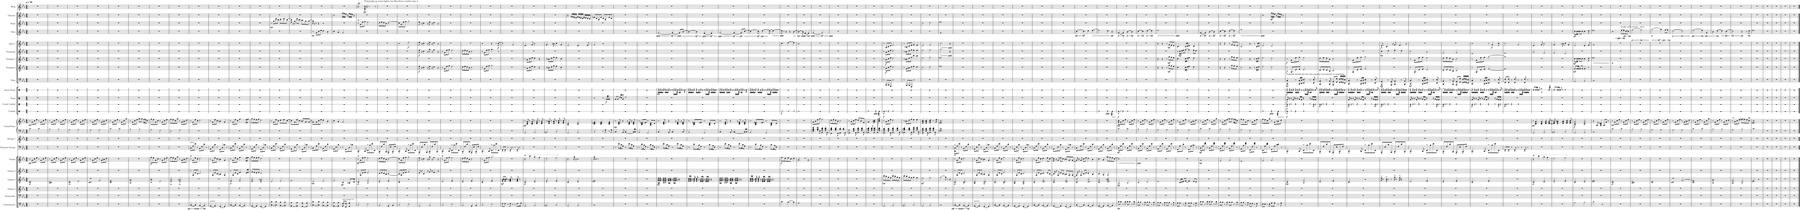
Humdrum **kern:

**kern	**dynam	**kern	**kern	**kern	**dynam	**kern	**kern	**dynam	**kern	**dynam	**kern	**kern	**kern	**dynam	**kern	**dynam	**kern	**dynam	**kern	**dynam	**kern	**dynam	**kern	**dynam	**kern	**dynam	**kern	**dynam	**kern	**dynam	**kern	**dynam	**kern	**dynam	**kern	**dynam	**kern	**dynam	**kern	**dynam
*part22	*part22	*part21	*part20	*part19	*part19	*part18	*part17	*part17	*part16	*part16	*part15	*part14	*part14	*part14	*part13	*part13	*part12	*part12	*part11	*part11	*part10	*part10	*part9	*part9	*part8	*part8	*part7	*part7	*part6	*part6	*part5	*part5	*part4	*part4	*part3	*part3	*part2	*part2	*part1	*part1
*staff23	*staff23	*staff22	*staff21	*staff20	*staff20	*staff19	*staff18	*staff18	*staff17	*staff17	*staff16	*staff15	*staff14	*staff14/15	*staff13	*staff13	*staff12	*staff12	*staff11	*staff11	*staff10	*staff10	*staff9	*staff9	*staff8	*staff8	*staff7	*staff7	*staff6	*staff6	*staff5	*staff5	*staff4	*staff4	*staff3	*staff3	*staff2	*staff2	*staff1	*staff1
*I"Contrabasses	*	*I"Violoncellos	*I"Violins 4	*I"Violins 3	*	*I"Violins 2	*I"Violins	*	*I"Pizzicato Strings	*	*I"Strings 1	*I"Grand Piano	*	*	*I"Cymbal	*	*I"Crash Cymbal	*	*I"Toms	*	*I"Snare Drum	*	*I"Tuba	*	*I"Trumpet 2	*	*I"Trumpet 1	*	*I"Trombone	*	*I"Horn 1	*	*I"Oboe	*	*I"Flute	*	*I"Clarinet	*	*I"Beep	*
*I'Cbs.	*	*I'Vcs.	*I'Vlns. 4	*I'Vlns. 3	*	*I'Vlns. 2	*I'Vlns.	*	*I'Pizz. St.	*	*I'St. 1	*I'Pno.	*	*	*I'Cym.	*	*I'Cr. Cym.	*	*I'Toms	*	*I'SD	*	*I'Tba.	*	*I'Tpt. 2	*	*I'Tpt. 1	*	*I'Tbn.	*	*I'Hn. 1	*	*I'Ob.	*	*I'Fl.	*	*I'Cl.	*	*I'Beep	*
*	*	*	*	*	*	*	*	*	*	*	*	*	*	*	*stria1	*	*stria1	*	*	*	*stria1	*	*	*	*	*	*	*	*	*	*	*	*	*	*	*	*	*	*	*
*clefF4	*	*clefF4	*clefG2	*clefG2	*	*clefG2	*clefG2	*	*clefF4	*	*clefGv2	*clefF4	*clefG2	*	*clefX	*	*clefX	*	*clefX	*	*clefX	*	*clefF4	*	*clefG2	*	*clefG2	*	*clefG2	*	*clefG2	*	*clefG2	*	*clefG2	*	*clefG2	*	*clefG2	*
*Trd7c12	*	*	*	*	*	*	*	*	*	*	*	*	*	*	*	*	*	*	*	*	*	*	*	*	*Trd1c2	*	*Trd1c2	*	*Trd7c12	*	*Trd4c7	*	*	*	*	*	*Trd1c2	*	*Trd1c2	*
*k[b-e-a-]	*	*k[b-e-a-]	*k[b-e-a-]	*k[b-e-a-]	*	*k[b-e-a-]	*k[b-e-a-]	*	*k[b-e-a-]	*	*k[b-e-a-]	*k[b-e-a-]	*k[b-e-a-]	*	*k[]	*	*k[]	*	*k[]	*	*k[]	*	*k[b-e-a-]	*	*k[b-e-a-]	*	*k[b-e-a-]	*	*k[b-e-a-]	*	*k[b-e-a-]	*	*k[b-e-a-]	*	*k[b-e-a-]	*	*k[b-e-a-]	*	*k[b-e-a-]	*
*M4/4	*	*M4/4	*M4/4	*M4/4	*	*M4/4	*M4/4	*	*M4/4	*	*M4/4	*M4/4	*M4/4	*	*M4/4	*	*M4/4	*	*M4/4	*	*M4/4	*	*M4/4	*	*M4/4	*	*M4/4	*	*M4/4	*	*M4/4	*	*M4/4	*	*M4/4	*	*M4/4	*	*M4/4	*
*MM76	*	*MM76	*MM76	*MM76	*	*MM76	*MM76	*	*MM76	*	*MM76	*MM76	*MM76	*	*MM76	*	*MM76	*	*MM76	*	*MM76	*	*MM76	*	*MM76	*	*MM76	*	*MM76	*	*MM76	*	*MM76	*	*MM76	*	*MM76	*	*MM76	*
=1	=1	=1	=1	=1	=1	=1	=1	=1	=1	=1	=1	=1	=1	=1	=1	=1	=1	=1	=1	=1	=1	=1	=1	=1	=1	=1	=1	=1	=1	=1	=1	=1	=1	=1	=1	=1	=1	=1	=1	=1
!	!	!	!	!	!	!	!	!	!	!	!LO:TX:a:color=#FFFFFF:t=THIS TEXT MAKES THE STAFF SHOW SO IT DOESN'T DISAPPEAR WHEN IT'S EMPTY	!	!	!	!	!	!	!	!	!	!	!	!	!	!	!	!	!	!	!	!	!	!	!	!	!	!	!	!	!
!	!	!	!	!	!LO:DY:b	!	!	!LO:DY:b	!	!	!	!	!	!LO:DY:b	!	!	!	!	!	!	!	!	!	!	!	!	!	!	!	!	!	!	!	!	!	!	!	!	!	!
1r	.	1r	1r	1c 1e-	p	1r	8r	pp	1r	.	1r	2c\	8r	mp	1r	.	1r	.	1r	.	1r	.	1r	.	1r	.	1r	.	1r	.	1r	.	1r	.	1r	.	1r	.	1r	.
.	.	.	.	.	.	.	8g'\L	.	.	.	.	.	8g\L	.	.	.	.	.	.	.	.	.	.	.	.	.	.	.	.	.	.	.	.	.	.	.	.	.	.	.
.	.	.	.	.	.	.	8cc'\	.	.	.	.	.	8cc\	.	.	.	.	.	.	.	.	.	.	.	.	.	.	.	.	.	.	.	.	.	.	.	.	.	.	.
.	.	.	.	.	.	.	8ee-'\J	.	.	.	.	.	8ee-\J	.	.	.	.	.	.	.	.	.	.	.	.	.	.	.	.	.	.	.	.	.	.	.	.	.	.	.
.	.	.	.	.	.	.	8r	.	.	.	.	2c\	8r	.	.	.	.	.	.	.	.	.	.	.	.	.	.	.	.	.	.	.	.	.	.	.	.	.	.	.
.	.	.	.	.	.	.	8g'\L	.	.	.	.	.	8g\L	.	.	.	.	.	.	.	.	.	.	.	.	.	.	.	.	.	.	.	.	.	.	.	.	.	.	.
.	.	.	.	.	.	.	8cc'\	.	.	.	.	.	8cc\	.	.	.	.	.	.	.	.	.	.	.	.	.	.	.	.	.	.	.	.	.	.	.	.	.	.	.
.	.	.	.	.	.	.	8ee-'\J	.	.	.	.	.	8ee-\J	.	.	.	.	.	.	.	.	.	.	.	.	.	.	.	.	.	.	.	.	.	.	.	.	.	.	.
=2	=2	=2	=2	=2	=2	=2	=2	=2	=2	=2	=2	=2	=2	=2	=2	=2	=2	=2	=2	=2	=2	=2	=2	=2	=2	=2	=2	=2	=2	=2	=2	=2	=2	=2	=2	=2	=2	=2	=2	=2
1r	.	1r	1r	1B- 1c 1e-	.	1r	8r	.	1r	.	1r	2B-\	8r	.	1r	.	1r	.	1r	.	1r	.	1r	.	1r	.	1r	.	1r	.	1r	.	1r	.	1r	.	1r	.	1r	.
.	.	.	.	.	.	.	8g'\L	.	.	.	.	.	8g\L	.	.	.	.	.	.	.	.	.	.	.	.	.	.	.	.	.	.	.	.	.	.	.	.	.	.	.
.	.	.	.	.	.	.	8cc'\	.	.	.	.	.	8cc\	.	.	.	.	.	.	.	.	.	.	.	.	.	.	.	.	.	.	.	.	.	.	.	.	.	.	.
.	.	.	.	.	.	.	8ee-'\J	.	.	.	.	.	8ee-\J	.	.	.	.	.	.	.	.	.	.	.	.	.	.	.	.	.	.	.	.	.	.	.	.	.	.	.
.	.	.	.	.	.	.	8r	.	.	.	.	2B-\	8r	.	.	.	.	.	.	.	.	.	.	.	.	.	.	.	.	.	.	.	.	.	.	.	.	.	.	.
.	.	.	.	.	.	.	8g'\L	.	.	.	.	.	8g\L	.	.	.	.	.	.	.	.	.	.	.	.	.	.	.	.	.	.	.	.	.	.	.	.	.	.	.
.	.	.	.	.	.	.	8cc'\	.	.	.	.	.	8cc\	.	.	.	.	.	.	.	.	.	.	.	.	.	.	.	.	.	.	.	.	.	.	.	.	.	.	.
.	.	.	.	.	.	.	8ee-'\J	.	.	.	.	.	8ee-\J	.	.	.	.	.	.	.	.	.	.	.	.	.	.	.	.	.	.	.	.	.	.	.	.	.	.	.
=3	=3	=3	=3	=3	=3	=3	=3	=3	=3	=3	=3	=3	=3	=3	=3	=3	=3	=3	=3	=3	=3	=3	=3	=3	=3	=3	=3	=3	=3	=3	=3	=3	=3	=3	=3	=3	=3	=3	=3	=3
*	*	*	*	*^	*	*	*	*	*	*	*	*	*	*	*	*	*	*	*	*	*	*	*	*	*	*	*	*	*	*	*	*	*	*	*	*	*	*	*	*
1r	.	1r	1r	1c 1e-	2r	.	1r	8r	.	1r	.	1r	2A-\	8r	.	1r	.	1r	.	1r	.	1r	.	1r	.	1r	.	1r	.	1r	.	1r	.	1r	.	1r	.	1r	.	1r	.
.	.	.	.	.	.	.	.	8g'\L	.	.	.	.	.	8g\L	.	.	.	.	.	.	.	.	.	.	.	.	.	.	.	.	.	.	.	.	.	.	.	.	.	.	.
.	.	.	.	.	.	.	.	8cc'\	.	.	.	.	.	8cc\	.	.	.	.	.	.	.	.	.	.	.	.	.	.	.	.	.	.	.	.	.	.	.	.	.	.	.
.	.	.	.	.	.	.	.	8ee-'\J	.	.	.	.	.	8ee-\J	.	.	.	.	.	.	.	.	.	.	.	.	.	.	.	.	.	.	.	.	.	.	.	.	.	.	.
.	.	.	.	.	2f\	.	.	8r	.	.	.	.	2A-\	8r	.	.	.	.	.	.	.	.	.	.	.	.	.	.	.	.	.	.	.	.	.	.	.	.	.	.	.
.	.	.	.	.	.	.	.	8g'\L	.	.	.	.	.	8g\L	.	.	.	.	.	.	.	.	.	.	.	.	.	.	.	.	.	.	.	.	.	.	.	.	.	.	.
.	.	.	.	.	.	.	.	8cc'\	.	.	.	.	.	8cc\	.	.	.	.	.	.	.	.	.	.	.	.	.	.	.	.	.	.	.	.	.	.	.	.	.	.	.
.	.	.	.	.	.	.	.	8ee-'\J	.	.	.	.	.	8ee-\J	.	.	.	.	.	.	.	.	.	.	.	.	.	.	.	.	.	.	.	.	.	.	.	.	.	.	.
=4	=4	=4	=4	=4	=4	=4	=4	=4	=4	=4	=4	=4	=4	=4	=4	=4	=4	=4	=4	=4	=4	=4	=4	=4	=4	=4	=4	=4	=4	=4	=4	=4	=4	=4	=4	=4	=4	=4	=4	=4	=4
1r	.	1r	1r	2r	1c 1d	.	1r	8r	.	1r	.	1r	2G\	8r	.	1r	.	1r	.	1r	.	1r	.	1r	.	1r	.	1r	.	1r	.	1r	.	1r	.	1r	.	1r	.	1r	.
.	.	.	.	.	.	.	.	8g'\L	.	.	.	.	.	8g\L	.	.	.	.	.	.	.	.	.	.	.	.	.	.	.	.	.	.	.	.	.	.	.	.	.	.	.
.	.	.	.	.	.	.	.	8cc'\	.	.	.	.	.	8cc\	.	.	.	.	.	.	.	.	.	.	.	.	.	.	.	.	.	.	.	.	.	.	.	.	.	.	.
.	.	.	.	.	.	.	.	8ee-'\J	.	.	.	.	.	8ee-\J	.	.	.	.	.	.	.	.	.	.	.	.	.	.	.	.	.	.	.	.	.	.	.	.	.	.	.
.	.	.	.	2g/	.	.	.	8r	.	.	.	.	2G\	8r	.	.	.	.	.	.	.	.	.	.	.	.	.	.	.	.	.	.	.	.	.	.	.	.	.	.	.
.	.	.	.	.	.	.	.	8g'\L	.	.	.	.	.	8g\L	.	.	.	.	.	.	.	.	.	.	.	.	.	.	.	.	.	.	.	.	.	.	.	.	.	.	.
.	.	.	.	.	.	.	.	8bn'\	.	.	.	.	.	8bn\	.	.	.	.	.	.	.	.	.	.	.	.	.	.	.	.	.	.	.	.	.	.	.	.	.	.	.
.	.	.	.	.	.	.	.	8dd'\J	.	.	.	.	.	8dd\J	.	.	.	.	.	.	.	.	.	.	.	.	.	.	.	.	.	.	.	.	.	.	.	.	.	.	.
*	*	*	*	*v	*v	*	*	*	*	*	*	*	*	*	*	*	*	*	*	*	*	*	*	*	*	*	*	*	*	*	*	*	*	*	*	*	*	*	*	*	*
=5	=5	=5	=5	=5	=5	=5	=5	=5	=5	=5	=5	=5	=5	=5	=5	=5	=5	=5	=5	=5	=5	=5	=5	=5	=5	=5	=5	=5	=5	=5	=5	=5	=5	=5	=5	=5	=5	=5	=5	=5
!	!	!	!	!	!	!	!LO:TX:a:color=#FFFFFF:t=THIS TEXT MAKES THE STAFF SHOW SO IT DOESN'T DISAPPEAR WHEN IT'S EMPTY	!	!	!	!	!	!	!	!	!	!	!	!	!	!	!	!	!	!	!	!	!	!	!	!	!	!	!	!	!	!	!	!	!
1r	.	1r	1r	1c 1e- 1g	.	1r	1r	.	1r	.	1r	2c\	8r	.	1r	.	1r	.	1r	.	1r	.	1r	.	1r	.	1r	.	1r	.	1r	.	1r	.	1r	.	1r	.	1r	.
.	.	.	.	.	.	.	.	.	.	.	.	.	8g\L	.	.	.	.	.	.	.	.	.	.	.	.	.	.	.	.	.	.	.	.	.	.	.	.	.	.	.
.	.	.	.	.	.	.	.	.	.	.	.	.	8cc\	.	.	.	.	.	.	.	.	.	.	.	.	.	.	.	.	.	.	.	.	.	.	.	.	.	.	.
.	.	.	.	.	.	.	.	.	.	.	.	.	8ee-\J	.	.	.	.	.	.	.	.	.	.	.	.	.	.	.	.	.	.	.	.	.	.	.	.	.	.	.
.	.	.	.	.	.	.	.	.	.	.	.	2c\	8r	.	.	.	.	.	.	.	.	.	.	.	.	.	.	.	.	.	.	.	.	.	.	.	.	.	.	.
.	.	.	.	.	.	.	.	.	.	.	.	.	8g\L	.	.	.	.	.	.	.	.	.	.	.	.	.	.	.	.	.	.	.	.	.	.	.	.	.	.	.
.	.	.	.	.	.	.	.	.	.	.	.	.	8cc\	.	.	.	.	.	.	.	.	.	.	.	.	.	.	.	.	.	.	.	.	.	.	.	.	.	.	.
.	.	.	.	.	.	.	.	.	.	.	.	.	8gg\J	.	.	.	.	.	.	.	.	.	.	.	.	.	.	.	.	.	.	.	.	.	.	.	.	.	.	.
=6	=6	=6	=6	=6	=6	=6	=6	=6	=6	=6	=6	=6	=6	=6	=6	=6	=6	=6	=6	=6	=6	=6	=6	=6	=6	=6	=6	=6	=6	=6	=6	=6	=6	=6	=6	=6	=6	=6	=6	=6
1r	.	1r	1r	1B- 1g 1b-	.	1r	1r	.	1r	.	1r	2B-\	8r	.	1r	.	1r	.	1r	.	1r	.	1r	.	1r	.	1r	.	1r	.	1r	.	1r	.	1r	.	1r	.	1r	.
.	.	.	.	.	.	.	.	.	.	.	.	.	8g\L	.	.	.	.	.	.	.	.	.	.	.	.	.	.	.	.	.	.	.	.	.	.	.	.	.	.	.
.	.	.	.	.	.	.	.	.	.	.	.	.	8cc\	.	.	.	.	.	.	.	.	.	.	.	.	.	.	.	.	.	.	.	.	.	.	.	.	.	.	.
.	.	.	.	.	.	.	.	.	.	.	.	.	8ee-\J	.	.	.	.	.	.	.	.	.	.	.	.	.	.	.	.	.	.	.	.	.	.	.	.	.	.	.
.	.	.	.	.	.	.	.	.	.	.	.	2B-\	8gg-X\L	.	.	.	.	.	.	.	.	.	.	.	.	.	.	.	.	.	.	.	.	.	.	.	.	.	.	.
.	.	.	.	.	.	.	.	.	.	.	.	.	8gg-\J	.	.	.	.	.	.	.	.	.	.	.	.	.	.	.	.	.	.	.	.	.	.	.	.	.	.	.
.	.	.	.	.	.	.	.	.	.	.	.	.	16ff\LL	.	.	.	.	.	.	.	.	.	.	.	.	.	.	.	.	.	.	.	.	.	.	.	.	.	.	.
.	.	.	.	.	.	.	.	.	.	.	.	.	16ee-\J	.	.	.	.	.	.	.	.	.	.	.	.	.	.	.	.	.	.	.	.	.	.	.	.	.	.	.
.	.	.	.	.	.	.	.	.	.	.	.	.	8cc\J	.	.	.	.	.	.	.	.	.	.	.	.	.	.	.	.	.	.	.	.	.	.	.	.	.	.	.
=7	=7	=7	=7	=7	=7	=7	=7	=7	=7	=7	=7	=7	=7	=7	=7	=7	=7	=7	=7	=7	=7	=7	=7	=7	=7	=7	=7	=7	=7	=7	=7	=7	=7	=7	=7	=7	=7	=7	=7	=7
*	*	*	*	*^	*	*	*	*	*	*	*	*	*	*	*	*	*	*	*	*	*	*	*	*	*	*	*	*	*	*	*	*	*	*	*	*	*	*	*	*
!	!	!	!	!	!	!	!	!	!LO:DY:b	!	!	!	!	!	!	!	!	!	!	!	!	!	!	!	!	!	!	!	!	!	!	!	!	!	!	!	!	!	!	!	!
1r	.	1r	1r	1a- 1cc	2r	.	1r	8ff'\L	p	1r	.	1r	2A-\	8ff\L	.	1r	.	1r	.	1r	.	1r	.	1r	.	1r	.	1r	.	1r	.	1r	.	1r	.	1r	.	1r	.	1r	.
.	.	.	.	.	.	.	.	8ee-'\	.	.	.	.	.	8ee-\	.	.	.	.	.	.	.	.	.	.	.	.	.	.	.	.	.	.	.	.	.	.	.	.	.	.	.
.	.	.	.	.	.	.	.	8g'\	.	.	.	.	.	8g\	.	.	.	.	.	.	.	.	.	.	.	.	.	.	.	.	.	.	.	.	.	.	.	.	.	.	.
.	.	.	.	.	.	.	.	8cc'\J	.	.	.	.	.	8cc\J	.	.	.	.	.	.	.	.	.	.	.	.	.	.	.	.	.	.	.	.	.	.	.	.	.	.	.
.	.	.	.	.	2f\	.	.	8r	.	.	.	.	2F\	8r	.	.	.	.	.	.	.	.	.	.	.	.	.	.	.	.	.	.	.	.	.	.	.	.	.	.	.
.	.	.	.	.	.	.	.	8g'\L	.	.	.	.	.	8g\L	.	.	.	.	.	.	.	.	.	.	.	.	.	.	.	.	.	.	.	.	.	.	.	.	.	.	.
.	.	.	.	.	.	.	.	8cc'\	.	.	.	.	.	8cc\	.	.	.	.	.	.	.	.	.	.	.	.	.	.	.	.	.	.	.	.	.	.	.	.	.	.	.
.	.	.	.	.	.	.	.	8ee-'\J	.	.	.	.	.	8ee-\J	.	.	.	.	.	.	.	.	.	.	.	.	.	.	.	.	.	.	.	.	.	.	.	.	.	.	.
=8	=8	=8	=8	=8	=8	=8	=8	=8	=8	=8	=8	=8	=8	=8	=8	=8	=8	=8	=8	=8	=8	=8	=8	=8	=8	=8	=8	=8	=8	=8	=8	=8	=8	=8	=8	=8	=8	=8	=8	=8	=8
1r	.	1r	1r	2e-/ 2g/ 2cc/	2r	.	1r	8ff'\L	.	1r	.	1r	2E-\	8ff\L	.	1r	.	1r	.	1r	.	1r	.	1r	.	1r	.	1r	.	1r	.	1r	.	1r	.	1r	.	1r	.	1r	.
.	.	.	.	.	.	.	.	8ee-'\	.	.	.	.	.	8ee-\	.	.	.	.	.	.	.	.	.	.	.	.	.	.	.	.	.	.	.	.	.	.	.	.	.	.	.
.	.	.	.	.	.	.	.	8cc'\	.	.	.	.	.	8cc\	.	.	.	.	.	.	.	.	.	.	.	.	.	.	.	.	.	.	.	.	.	.	.	.	.	.	.
.	.	.	.	.	.	.	.	8gg'\J	.	.	.	.	.	8gg\J	.	.	.	.	.	.	.	.	.	.	.	.	.	.	.	.	.	.	.	.	.	.	.	.	.	.	.
.	.	.	.	2d/ 2g/ 2bn/	2r	.	.	8r	.	.	.	.	2G\	8r	.	.	.	.	.	.	.	.	.	.	.	.	.	.	.	.	.	.	.	.	.	.	.	.	.	.	.
.	.	.	.	.	.	.	.	8g'\L	.	.	.	.	.	8g\L	.	.	.	.	.	.	.	.	.	.	.	.	.	.	.	.	.	.	.	.	.	.	.	.	.	.	.
.	.	.	.	.	.	.	.	8bn'\	.	.	.	.	.	8bn\	.	.	.	.	.	.	.	.	.	.	.	.	.	.	.	.	.	.	.	.	.	.	.	.	.	.	.
.	.	.	.	.	.	.	.	8dd'\J	.	.	.	.	.	8dd\J	.	.	.	.	.	.	.	.	.	.	.	.	.	.	.	.	.	.	.	.	.	.	.	.	.	.	.
*	*	*	*	*v	*v	*	*	*	*	*	*	*	*	*	*	*	*	*	*	*	*	*	*	*	*	*	*	*	*	*	*	*	*	*	*	*	*	*	*	*	*
=9	=9	=9	=9	=9	=9	=9	=9	=9	=9	=9	=9	=9	=9	=9	=9	=9	=9	=9	=9	=9	=9	=9	=9	=9	=9	=9	=9	=9	=9	=9	=9	=9	=9	=9	=9	=9	=9	=9	=9	=9
!	!LO:HP:b	!	!	!	!	!	!	!	!	!	!	!	!	!	!	!	!	!	!	!	!	!	!	!	!	!	!	!	!	!	!	!	!	!	!	!	!	!	!	!
*	*	*	*	*	*	*	*8va	*	*	*	*	*	*	*	*	*	*	*	*	*	*	*	*	*	*	*	*	*	*	*	*	*	*	*	*	*	*	*	*	*
!	!	!	!	!	!	!	!	!	!LO:TX:a:t=pizz.	!	!	!	!	!	!	!	!	!	!	!	!	!	!	!	!	!	!	!	!	!	!	!	!	!	!	!	!	!	!	!
!	!LO:DY:n=1:b	!	!	!	!	!	!	!	!	!	!	!	!	!	!	!	!	!	!	!	!	!	!	!	!	!	!	!	!	!	!	!	!	!	!	!	!	!	!	!
[4C/	< pp	1r	1r	1r	.	8r	8r	.	8C\L	.	1r	1r	8r	.	1r	.	1r	.	1r	.	1r	.	1r	.	1r	.	1r	.	1r	.	1r	.	1r	.	1r	.	1r	.	1r	.
.	.	.	.	.	.	8G/L	8gg\L	.	8G\	.	.	.	8g\L	.	.	.	.	.	.	.	.	.	.	.	.	.	.	.	.	.	.	.	.	.	.	.	.	.	.	.
!	!LO:DY:n=2:b	!	!	!	!	!	!	!	!	!	!	!	!	!	!	!	!	!	!	!	!	!	!	!	!	!	!	!	!	!	!	!	!	!	!	!	!	!	!	!
4C/]	[ mp	.	.	.	.	8e-/	8eee-\	.	8e-\J	.	.	.	8ee-\	.	.	.	.	.	.	.	.	.	.	.	.	.	.	.	.	.	.	.	.	.	.	.	.	.	.	.
.	.	.	.	.	.	8c/J	8ccc\J	.	8r	.	.	.	8cc\J	.	.	.	.	.	.	.	.	.	.	.	.	.	.	.	.	.	.	.	.	.	.	.	.	.	.	.
!	!LO:HP:b	!	!	!	!	!	!	!	!	!	!	!	!	!	!	!	!	!	!	!	!	!	!	!	!	!	!	!	!	!	!	!	!	!	!	!	!	!	!	!
!	!LO:DY:n=3:b	!	!	!	!	!	!	!	!	!	!	!	!	!	!	!	!	!	!	!	!	!	!	!	!	!	!	!	!	!	!	!	!	!	!	!	!	!	!	!
[4BB-/	< pp	.	.	.	.	2d/	2ddd\	.	8BB-\L	.	.	.	2dd\	.	.	.	.	.	.	.	.	.	.	.	.	.	.	.	.	.	.	.	.	.	.	.	.	.	.	.
.	.	.	.	.	.	.	.	.	8F\	.	.	.	.	.	.	.	.	.	.	.	.	.	.	.	.	.	.	.	.	.	.	.	.	.	.	.	.	.	.	.
!	!LO:DY:n=4:b	!	!	!	!	!	!	!	!	!	!	!	!	!	!	!	!	!	!	!	!	!	!	!	!	!	!	!	!	!	!	!	!	!	!	!	!	!	!	!
4BB-/]	[ mp	.	.	.	.	.	.	.	8d\J	.	.	.	.	.	.	.	.	.	.	.	.	.	.	.	.	.	.	.	.	.	.	.	.	.	.	.	.	.	.	.
.	.	.	.	.	.	.	.	.	8r	.	.	.	.	.	.	.	.	.	.	.	.	.	.	.	.	.	.	.	.	.	.	.	.	.	.	.	.	.	.	.
=10	=10	=10	=10	=10	=10	=10	=10	=10	=10	=10	=10	=10	=10	=10	=10	=10	=10	=10	=10	=10	=10	=10	=10	=10	=10	=10	=10	=10	=10	=10	=10	=10	=10	=10	=10	=10	=10	=10	=10	=10
!LO:TX:a:i:t=simile	!	!	!	!	!	!	!	!	!	!	!	!	!	!	!	!	!	!	!	!	!	!	!	!	!	!	!	!	!	!	!	!	!	!	!	!	!	!	!	!
[4AA-/	.	1r	1r	1r	.	8r	8r	.	8AA-\L	.	1r	1r	8r	.	1r	.	1r	.	1r	.	1r	.	1r	.	1r	.	1r	.	1r	.	1r	.	1r	.	1r	.	1r	.	1r	.
.	.	.	.	.	.	8G/L	8gg\L	.	8E-\	.	.	.	8g\L	.	.	.	.	.	.	.	.	.	.	.	.	.	.	.	.	.	.	.	.	.	.	.	.	.	.	.
4AA-/]	.	.	.	.	.	8e-/	8eee-\	.	8c\J	.	.	.	8ee-\	.	.	.	.	.	.	.	.	.	.	.	.	.	.	.	.	.	.	.	.	.	.	.	.	.	.	.
.	.	.	.	.	.	8c/J	8ccc\J	.	8r	.	.	.	8cc\J	.	.	.	.	.	.	.	.	.	.	.	.	.	.	.	.	.	.	.	.	.	.	.	.	.	.	.
[4GG/	.	.	.	.	.	4Bn/	4bbn\	.	8GG\L	.	.	.	4bn\	.	.	.	.	.	.	.	.	.	.	.	.	.	.	.	.	.	.	.	.	.	.	.	.	.	.	.
.	.	.	.	.	.	.	.	.	8D\	.	.	.	.	.	.	.	.	.	.	.	.	.	.	.	.	.	.	.	.	.	.	.	.	.	.	.	.	.	.	.
4GG/]	.	.	.	.	.	4G/	4gg/	.	8c-X\J	.	.	.	4g/	.	.	.	.	.	.	.	.	.	.	.	.	.	.	.	.	.	.	.	.	.	.	.	.	.	.	.
.	.	.	.	.	.	.	.	.	8r	.	.	.	.	.	.	.	.	.	.	.	.	.	.	.	.	.	.	.	.	.	.	.	.	.	.	.	.	.	.	.
=11	=11	=11	=11	=11	=11	=11	=11	=11	=11	=11	=11	=11	=11	=11	=11	=11	=11	=11	=11	=11	=11	=11	=11	=11	=11	=11	=11	=11	=11	=11	=11	=11	=11	=11	=11	=11	=11	=11	=11	=11
!	!	!	!	!	!LO:DY:b	!	!	!	!	!	!	!	!	!	!	!	!	!	!	!	!	!	!	!	!	!	!	!	!	!	!	!	!	!	!	!	!	!	!	!
[4C/	.	1r	1r	2e-/ 2g/	p	8r	8r	.	8C\L	.	1r	1r	8r	.	1r	.	1r	.	1r	.	1r	.	1r	.	1r	.	1r	.	1r	.	1r	.	1r	.	1r	.	1r	.	1r	.
.	.	.	.	.	.	8G/L	8gg\L	.	8G\	.	.	.	8g\L	.	.	.	.	.	.	.	.	.	.	.	.	.	.	.	.	.	.	.	.	.	.	.	.	.	.	.
4C/]	.	.	.	.	.	8e-/	8eee-\	.	8e-\J	.	.	.	8ee-\	.	.	.	.	.	.	.	.	.	.	.	.	.	.	.	.	.	.	.	.	.	.	.	.	.	.	.
.	.	.	.	.	.	8c/J	8ccc\J	.	8r	.	.	.	8cc\J	.	.	.	.	.	.	.	.	.	.	.	.	.	.	.	.	.	.	.	.	.	.	.	.	.	.	.
[4BB-/	.	.	.	2f/ 2b-/	.	4.f/	4.fff\	.	8BB-\L	.	.	.	4.ff\	.	.	.	.	.	.	.	.	.	.	.	.	.	.	.	.	.	.	.	.	.	.	.	.	.	.	.
.	.	.	.	.	.	.	.	.	8F\	.	.	.	.	.	.	.	.	.	.	.	.	.	.	.	.	.	.	.	.	.	.	.	.	.	.	.	.	.	.	.
4BB-/]	.	.	.	.	.	.	.	.	8d\J	.	.	.	.	.	.	.	.	.	.	.	.	.	.	.	.	.	.	.	.	.	.	.	.	.	.	.	.	.	.	.
.	.	.	.	.	.	16e-/LL	16eee-\LL	.	8r	.	.	.	16ee-\LL	.	.	.	.	.	.	.	.	.	.	.	.	.	.	.	.	.	.	.	.	.	.	.	.	.	.	.
.	.	.	.	.	.	16f/JJ	16fff\JJ	.	.	.	.	.	16ff\JJ	.	.	.	.	.	.	.	.	.	.	.	.	.	.	.	.	.	.	.	.	.	.	.	.	.	.	.
=12	=12	=12	=12	=12	=12	=12	=12	=12	=12	=12	=12	=12	=12	=12	=12	=12	=12	=12	=12	=12	=12	=12	=12	=12	=12	=12	=12	=12	=12	=12	=12	=12	=12	=12	=12	=12	=12	=12	=12	=12
[4AA-/	.	1r	1r	2e-/ 2g/ 2cc/	.	8g/L	8ggg\L	.	8AA-\L	.	1r	1r	8gg\L	.	1r	.	1r	.	1r	.	1r	.	1r	.	1r	.	1r	.	1r	.	1r	.	1r	.	1r	.	1r	.	1r	.
.	.	.	.	.	.	8f/	8fff\	.	8E-\	.	.	.	8ff\	.	.	.	.	.	.	.	.	.	.	.	.	.	.	.	.	.	.	.	.	.	.	.	.	.	.	.
4AA-/]	.	.	.	.	.	8e-/	8eee-\	.	8c\J	.	.	.	8ee-\	.	.	.	.	.	.	.	.	.	.	.	.	.	.	.	.	.	.	.	.	.	.	.	.	.	.	.
.	.	.	.	.	.	8f/J	8fff\J	.	8r	.	.	.	8ff\J	.	.	.	.	.	.	.	.	.	.	.	.	.	.	.	.	.	.	.	.	.	.	.	.	.	.	.
[4GG/	.	.	.	2d/ 2g/ 2bn/	.	2d/	2ddd\	.	8GG\L	.	.	.	2dd\	.	.	.	.	.	.	.	.	.	.	.	.	.	.	.	.	.	.	.	.	.	.	.	.	.	.	.
.	.	.	.	.	.	.	.	.	8D\	.	.	.	.	.	.	.	.	.	.	.	.	.	.	.	.	.	.	.	.	.	.	.	.	.	.	.	.	.	.	.
4GG/]	.	.	.	.	.	.	.	.	8c-X\J	.	.	.	.	.	.	.	.	.	.	.	.	.	.	.	.	.	.	.	.	.	.	.	.	.	.	.	.	.	.	.
.	.	.	.	.	.	.	.	.	8r	.	.	.	.	.	.	.	.	.	.	.	.	.	.	.	.	.	.	.	.	.	.	.	.	.	.	.	.	.	.	.
=13	=13	=13	=13	=13	=13	=13	=13	=13	=13	=13	=13	=13	=13	=13	=13	=13	=13	=13	=13	=13	=13	=13	=13	=13	=13	=13	=13	=13	=13	=13	=13	=13	=13	=13	=13	=13	=13	=13	=13	=13
*	*	*	*	*	*	*	*X8va	*	*	*	*	*	*	*	*	*	*	*	*	*	*	*	*	*	*	*	*	*	*	*	*	*	*	*	*	*	*	*	*	*
!	!	!	!	!	!	!	!	!	!	!	!	!	!	!	!	!	!	!	!	!	!	!	!	!	!	!	!	!	!	!	!	!	!	!	!	!LO:DY:b	!	!	!	!
[4C\ 4c\	.	1r	1r	2e-/	.	1r	1r	.	8C\L	.	1r	1r	8r	.	1r	.	1r	.	1r	.	1r	.	1r	.	1r	.	1r	.	1r	.	1r	.	1r	.	8r	mp	1r	.	1r	.
.	.	.	.	.	.	.	.	.	8G\	.	.	.	8g\L	.	.	.	.	.	.	.	.	.	.	.	.	.	.	.	.	.	.	.	.	.	8gg\L	.	.	.	.	.
4C\] 4c\	.	.	.	.	.	.	.	.	8e-\J	.	.	.	8ee-\	.	.	.	.	.	.	.	.	.	.	.	.	.	.	.	.	.	.	.	.	.	8eee-\	.	.	.	.	.
.	.	.	.	.	.	.	.	.	8r	.	.	.	8cc\J	.	.	.	.	.	.	.	.	.	.	.	.	.	.	.	.	.	.	.	.	.	8ccc\J	.	.	.	.	.
[4BB-\ 4B-\	.	.	.	2f/	.	.	.	.	8BB-\L	.	.	.	8.dd\L	.	.	.	.	.	.	.	.	.	.	.	.	.	.	.	.	.	.	.	.	.	8.ddd\L	.	.	.	.	.
.	.	.	.	.	.	.	.	.	8F\	.	.	.	.	.	.	.	.	.	.	.	.	.	.	.	.	.	.	.	.	.	.	.	.	.	.	.	.	.	.	.
.	.	.	.	.	.	.	.	.	.	.	.	.	8.ee-\	.	.	.	.	.	.	.	.	.	.	.	.	.	.	.	.	.	.	.	.	.	8.eee-\	.	.	.	.	.
4BB-\] 4B-\	.	.	.	.	.	.	.	.	8d\J	.	.	.	.	.	.	.	.	.	.	.	.	.	.	.	.	.	.	.	.	.	.	.	.	.	.	.	.	.	.	.
.	.	.	.	.	.	.	.	.	8r	.	.	.	[8cc\J	.	.	.	.	.	.	.	.	.	.	.	.	.	.	.	.	.	.	.	.	.	[8ccc\J	.	.	.	.	.
=14	=14	=14	=14	=14	=14	=14	=14	=14	=14	=14	=14	=14	=14	=14	=14	=14	=14	=14	=14	=14	=14	=14	=14	=14	=14	=14	=14	=14	=14	=14	=14	=14	=14	=14	=14	=14	=14	=14	=14	=14
[4AA-\ 4A-\	.	1r	1r	1g	.	1r	1r	.	8AA-\L	.	1r	1r	8cc\L]	.	1r	.	1r	.	1r	.	1r	.	1r	.	1r	.	1r	.	1r	.	1r	.	1r	.	16ccc\]	.	1r	.	1r	.
.	.	.	.	.	.	.	.	.	.	.	.	.	.	.	.	.	.	.	.	.	.	.	.	.	.	.	.	.	.	.	.	.	.	.	16r	.	.	.	.	.
.	.	.	.	.	.	.	.	.	8E-\	.	.	.	8g\	.	.	.	.	.	.	.	.	.	.	.	.	.	.	.	.	.	.	.	.	.	8gg\	.	.	.	.	.
4AA-\] 4A-\	.	.	.	.	.	.	.	.	8c\J	.	.	.	8ee-\	.	.	.	.	.	.	.	.	.	.	.	.	.	.	.	.	.	.	.	.	.	8eee-\L	.	.	.	.	.
.	.	.	.	.	.	.	.	.	8r	.	.	.	8cc\J	.	.	.	.	.	.	.	.	.	.	.	.	.	.	.	.	.	.	.	.	.	8ccc\J	.	.	.	.	.
[4GG/ 4G/	.	.	.	.	.	.	.	.	8GG\L	.	.	.	8.bn/L	.	.	.	.	.	.	.	.	.	.	.	.	.	.	.	.	.	.	.	.	.	8.bbn\L	.	.	.	.	.
.	.	.	.	.	.	.	.	.	8D\	.	.	.	.	.	.	.	.	.	.	.	.	.	.	.	.	.	.	.	.	.	.	.	.	.	.	.	.	.	.	.
.	.	.	.	.	.	.	.	.	.	.	.	.	8.g/	.	.	.	.	.	.	.	.	.	.	.	.	.	.	.	.	.	.	.	.	.	8.gg\	.	.	.	.	.
4GG/] 4G/	.	.	.	.	.	.	.	.	8c-X\J	.	.	.	.	.	.	.	.	.	.	.	.	.	.	.	.	.	.	.	.	.	.	.	.	.	.	.	.	.	.	.
.	.	.	.	.	.	.	.	.	8r	.	.	.	[8g/J	.	.	.	.	.	.	.	.	.	.	.	.	.	.	.	.	.	.	.	.	.	[8gg\J	.	.	.	.	.
=15	=15	=15	=15	=15	=15	=15	=15	=15	=15	=15	=15	=15	=15	=15	=15	=15	=15	=15	=15	=15	=15	=15	=15	=15	=15	=15	=15	=15	=15	=15	=15	=15	=15	=15	=15	=15	=15	=15	=15	=15
!	!	!	!	!	!LO:DY:b	!	!	!	!	!	!	!	!	!	!	!	!	!	!	!	!	!	!	!	!	!	!	!	!	!	!	!	!	!LO:DY:b	!	!	!	!	!	!
[4C\ 4c\	.	1r	1r	2e-/	mp	1r	1r	.	8C\L	.	1r	1r	8g\L]	.	1r	.	1r	.	1r	.	1r	.	1r	.	1r	.	1r	.	1r	.	1r	.	8r	mp	16gg\]	.	1r	.	1r	.
.	.	.	.	.	.	.	.	.	.	.	.	.	.	.	.	.	.	.	.	.	.	.	.	.	.	.	.	.	.	.	.	.	.	.	16r	.	.	.	.	.
.	.	.	.	.	.	.	.	.	8G\	.	.	.	8g\	.	.	.	.	.	.	.	.	.	.	.	.	.	.	.	.	.	.	.	8g\L	.	8r	.	.	.	.	.
4C\] 4c\	.	.	.	.	.	.	.	.	8e-\J	.	.	.	8cc\	.	.	.	.	.	.	.	.	.	.	.	.	.	.	.	.	.	.	.	8cc\	.	4r	.	.	.	.	.
.	.	.	.	.	.	.	.	.	8r	.	.	.	8ee-\J	.	.	.	.	.	.	.	.	.	.	.	.	.	.	.	.	.	.	.	8ee-\J	.	.	.	.	.	.	.
[4BB-\ 4B-\	.	.	.	2f/	.	.	.	.	8BB-\L	.	.	.	4dd\	.	.	.	.	.	.	.	.	.	.	.	.	.	.	.	.	.	.	.	4dd\	.	2r	.	.	.	.	.
.	.	.	.	.	.	.	.	.	8F\	.	.	.	.	.	.	.	.	.	.	.	.	.	.	.	.	.	.	.	.	.	.	.	.	.	.	.	.	.	.	.
4BB-\] 4B-\	.	.	.	.	.	.	.	.	8d\J	.	.	.	4b-\	.	.	.	.	.	.	.	.	.	.	.	.	.	.	.	.	.	.	.	4b-\	.	.	.	.	.	.	.
.	.	.	.	.	.	.	.	.	8r	.	.	.	.	.	.	.	.	.	.	.	.	.	.	.	.	.	.	.	.	.	.	.	.	.	.	.	.	.	.	.
=16	=16	=16	=16	=16	=16	=16	=16	=16	=16	=16	=16	=16	=16	=16	=16	=16	=16	=16	=16	=16	=16	=16	=16	=16	=16	=16	=16	=16	=16	=16	=16	=16	=16	=16	=16	=16	=16	=16	=16	=16
[4AA-\ 4A-\	.	1r	1r	2g/	.	1r	1r	.	8AA-\L	.	1r	1r	4cc\	.	1r	.	1r	.	1r	.	1r	.	1r	.	1r	.	1r	.	1r	.	1r	.	4cc\	.	1r	.	2r	.	1r	.
.	.	.	.	.	.	.	.	.	8E-\	.	.	.	.	.	.	.	.	.	.	.	.	.	.	.	.	.	.	.	.	.	.	.	.	.	.	.	.	.	.	.
4AA-\] 4A-\	.	.	.	.	.	.	.	.	8c\J	.	.	.	4a-/	.	.	.	.	.	.	.	.	.	.	.	.	.	.	.	.	.	.	.	4a-/	.	.	.	.	.	.	.
.	.	.	.	.	.	.	.	.	8r	.	.	.	.	.	.	.	.	.	.	.	.	.	.	.	.	.	.	.	.	.	.	.	.	.	.	.	.	.	.	.
!LO:TX:a:i:t=end simile (?)	!	!	!	!	!	!	!	!	!	!	!	!	!	!	!	!	!	!	!	!	!	!	!	!	!	!	!	!	!	!	!	!	!	!	!	!	!	!	!	!
!	!	!	!	!	!LO:DY:b	!	!	!	!	!	!	!	!	!	!	!	!	!	!	!	!	!	!	!	!	!	!	!	!	!	!	!	!	!	!	!	!	!	!	!
8AA-/ [8F/L	.	.	.	4c/	mf	.	.	.	8r	.	.	.	2g/	.	.	.	.	.	.	.	.	.	.	.	.	.	.	.	.	.	.	.	2g/	.	.	.	16gg'\LL	.	.	.
.	.	.	.	.	.	.	.	.	.	.	.	.	.	.	.	.	.	.	.	.	.	.	.	.	.	.	.	.	.	.	.	.	.	.	.	.	16ff'\	.	.	.
8FF/ 8F/]J	.	.	.	.	.	.	.	.	8GG\L	.	.	.	.	.	.	.	.	.	.	.	.	.	.	.	.	.	.	.	.	.	.	.	.	.	.	.	16ee-'\JJ	.	.	.
.	.	.	.	.	.	.	.	.	.	.	.	.	.	.	.	.	.	.	.	.	.	.	.	.	.	.	.	.	.	.	.	.	.	.	.	.	16r	.	.	.
4GG/ 4G/	.	.	.	8.Bn/L	.	.	.	.	8D\	.	.	.	.	.	.	.	.	.	.	.	.	.	.	.	.	.	.	.	.	.	.	.	.	.	.	.	16ff'\LL	.	.	.
.	.	.	.	.	.	.	.	.	.	.	.	.	.	.	.	.	.	.	.	.	.	.	.	.	.	.	.	.	.	.	.	.	.	.	.	.	16ee-'\	.	.	.
.	.	.	.	.	.	.	.	.	8c-X\J	.	.	.	.	.	.	.	.	.	.	.	.	.	.	.	.	.	.	.	.	.	.	.	.	.	.	.	16dd'\JJ	.	.	.
.	.	.	.	16d/Jk	.	.	.	.	.	.	.	.	.	.	.	.	.	.	.	.	.	.	.	.	.	.	.	.	.	.	.	.	.	.	.	.	16r	.	.	.
=17	=17	=17	=17	=17	=17	=17	=17	=17	=17	=17	=17	=17	=17	=17	=17	=17	=17	=17	=17	=17	=17	=17	=17	=17	=17	=17	=17	=17	=17	=17	=17	=17	=17	=17	=17	=17	=17	=17	=17	=17
*	*	*	*	*	*	*	*8va	*	*	*	*	*	*	*	*	*	*	*	*	*	*	*	*	*	*	*	*	*	*	*	*	*	*	*	*	*	*	*	*	*
*	*	*	*	*	*	*	*	*	*	*	*	*	*	*	*	*	*	*	*	*	*	*	*	*	*	*	*	*	*	*	*	*	*	*	*8va	*	*	*	*	*
!	!	!	!	!	!LO:DY:b	!	!	!LO:DY:b	!	!	!	!	!	!	!	!	!	!	!	!	!	!	!	!	!	!	!	!	!	!	!	!	!	!	!	!	!	!	!	!
2C/	.	1r	1r	2c/ 2e-/	p	8r	8r	mf	4.CC^/	.	1r	1r	1r	.	1r	.	1r	.	1r	.	1r	.	1r	.	1r	.	1r	.	1r	.	1r	.	1r	.	8r	.	1r	.	4.r	.
.	.	.	.	.	.	8G/L	8gg\L	.	.	.	.	.	.	.	.	.	.	.	.	.	.	.	.	.	.	.	.	.	.	.	.	.	.	.	8gg\L	.	.	.	.	.
.	.	.	.	.	.	8e-/	8eee-\	.	.	.	.	.	.	.	.	.	.	.	.	.	.	.	.	.	.	.	.	.	.	.	.	.	.	.	8eee-\	.	.	.	.	.
!	!	!	!	!	!	!	!	!	!	!	!	!	!	!	!	!	!	!	!	!	!	!	!	!	!	!	!	!	!	!	!	!	!	!	!	!	!	!	!LO:TX:a:t=Technically an octave higher, but MuseScore wouldn't play it.	!
!	!	!	!	!	!	!	!	!	!	!	!	!	!	!	!	!	!	!	!	!	!	!	!	!	!	!	!	!	!	!	!	!	!	!	!	!	!	!	!	!LO:DY:b
.	.	.	.	.	.	8f/J	8fff\J	.	8CC/	.	.	.	.	.	.	.	.	.	.	.	.	.	.	.	.	.	.	.	.	.	.	.	.	.	8fff\J	.	.	.	64cc\	pp
.	.	.	.	.	.	.	.	.	.	.	.	.	.	.	.	.	.	.	.	.	.	.	.	.	.	.	.	.	.	.	.	.	.	.	.	.	.	.	64%31r	.
2E-\	.	.	.	2B-/ 2g/	.	2e-/	2eee-\	.	8EE-^\L	.	.	.	.	.	.	.	.	.	.	.	.	.	.	.	.	.	.	.	.	.	.	.	.	.	2eee-\	.	.	.	.	.
.	.	.	.	.	.	.	.	.	8B-\	.	.	.	.	.	.	.	.	.	.	.	.	.	.	.	.	.	.	.	.	.	.	.	.	.	.	.	.	.	.	.
.	.	.	.	.	.	.	.	.	8e-\	.	.	.	.	.	.	.	.	.	.	.	.	.	.	.	.	.	.	.	.	.	.	.	.	.	.	.	.	.	.	.
.	.	.	.	.	.	.	.	.	8EE-\J	.	.	.	.	.	.	.	.	.	.	.	.	.	.	.	.	.	.	.	.	.	.	.	.	.	.	.	.	.	8r	.
=18	=18	=18	=18	=18	=18	=18	=18	=18	=18	=18	=18	=18	=18	=18	=18	=18	=18	=18	=18	=18	=18	=18	=18	=18	=18	=18	=18	=18	=18	=18	=18	=18	=18	=18	=18	=18	=18	=18	=18	=18
2BB-/	.	1r	1r	2d/ 2f/	.	8d/L	8ddd\L	.	8BBB-^/L	.	1r	1r	1r	.	1r	.	1r	.	1r	.	1r	.	1r	.	1r	.	1r	.	1r	.	1r	.	1r	.	8ddd\L	.	1r	.	1r	.
.	.	.	.	.	.	8e-/	8eee-\	.	8F/	.	.	.	.	.	.	.	.	.	.	.	.	.	.	.	.	.	.	.	.	.	.	.	.	.	8eee-\	.	.	.	.	.
.	.	.	.	.	.	8d/	8ddd\	.	8d/	.	.	.	.	.	.	.	.	.	.	.	.	.	.	.	.	.	.	.	.	.	.	.	.	.	8ddd\	.	.	.	.	.
.	.	.	.	.	.	8B-/J	8bb-\J	.	8BBB-/J	.	.	.	.	.	.	.	.	.	.	.	.	.	.	.	.	.	.	.	.	.	.	.	.	.	8bb-\J	.	.	.	.	.
4AA-/	.	.	.	2e-/ 2g/	.	[2c/	[2ccc\	.	8AAA-^/L	.	.	.	.	.	.	.	.	.	.	.	.	.	.	.	.	.	.	.	.	.	.	.	.	.	[2ccc\	.	.	.	.	.
.	.	.	.	.	.	.	.	.	8E-/	.	.	.	.	.	.	.	.	.	.	.	.	.	.	.	.	.	.	.	.	.	.	.	.	.	.	.	.	.	.	.
4BB-/	.	.	.	.	.	.	.	.	8BBB-^/	.	.	.	.	.	.	.	.	.	.	.	.	.	.	.	.	.	.	.	.	.	.	.	.	.	.	.	.	.	.	.
.	.	.	.	.	.	.	.	.	8F/J	.	.	.	.	.	.	.	.	.	.	.	.	.	.	.	.	.	.	.	.	.	.	.	.	.	.	.	.	.	.	.
=19	=19	=19	=19	=19	=19	=19	=19	=19	=19	=19	=19	=19	=19	=19	=19	=19	=19	=19	=19	=19	=19	=19	=19	=19	=19	=19	=19	=19	=19	=19	=19	=19	=19	=19	=19	=19	=19	=19	=19	=19
2C/	.	1r	1r	2c/ 2e-/	.	8c/L]	8ccc\L]	.	4.CC^/	.	1r	1r	1r	.	1r	.	1r	.	1r	.	1r	.	1r	.	1r	.	1r	.	1r	.	2r	.	1r	.	8ccc\L]	.	1r	.	1r	.
.	.	.	.	.	.	8G/	8gg\	.	.	.	.	.	.	.	.	.	.	.	.	.	.	.	.	.	.	.	.	.	.	.	.	.	.	.	8gg\	.	.	.	.	.
.	.	.	.	.	.	8e-/	8eee-\	.	.	.	.	.	.	.	.	.	.	.	.	.	.	.	.	.	.	.	.	.	.	.	.	.	.	.	8eee-\	.	.	.	.	.
.	.	.	.	.	.	8f/J	8fff\J	.	8CC/	.	.	.	.	.	.	.	.	.	.	.	.	.	.	.	.	.	.	.	.	.	.	.	.	.	8fff\J	.	.	.	.	.
!	!	!	!	!	!	!	!	!	!	!	!	!	!	!	!	!	!	!	!	!	!	!	!	!	!	!	!	!	!	!	!	!LO:DY:b	!	!	!	!	!	!	!	!
2E-\	.	.	.	2r	.	2g/	2ggg\	.	8EE-^\L	.	.	.	.	.	.	.	.	.	.	.	.	.	.	.	.	.	.	.	.	.	2ee-\	f	.	.	2ggg\	.	.	.	.	.
.	.	.	.	.	.	.	.	.	8B-\	.	.	.	.	.	.	.	.	.	.	.	.	.	.	.	.	.	.	.	.	.	.	.	.	.	.	.	.	.	.	.
.	.	.	.	.	.	.	.	.	8e-\	.	.	.	.	.	.	.	.	.	.	.	.	.	.	.	.	.	.	.	.	.	.	.	.	.	.	.	.	.	.	.
.	.	.	.	.	.	.	.	.	8EE-\J	.	.	.	.	.	.	.	.	.	.	.	.	.	.	.	.	.	.	.	.	.	.	.	.	.	.	.	.	.	.	.
=20	=20	=20	=20	=20	=20	=20	=20	=20	=20	=20	=20	=20	=20	=20	=20	=20	=20	=20	=20	=20	=20	=20	=20	=20	=20	=20	=20	=20	=20	=20	=20	=20	=20	=20	=20	=20	=20	=20	=20	=20
!	!	!	!	!	!	!	!	!	!	!	!	!	!	!	!	!	!	!	!	!	!	!	!	!	!	!LO:DY:b	!	!	!	!LO:DY:b	!	!	!	!	!	!	!	!	!	!
2AA-/	.	1r	1r	1r	.	8e-/	8eee-\	.	8AAA-^/L	.	1r	1r	1r	.	1r	.	1r	.	1r	.	1r	.	1r	.	8ee-\	f	1r	.	8ee-\	f	8ee-\	.	1r	.	8eee-\	.	1r	.	1r	.
.	.	.	.	.	.	16r	16r	.	8E-/	.	.	.	.	.	.	.	.	.	.	.	.	.	.	.	16r	.	.	.	16r	.	16r	.	.	.	16r	.	.	.	.	.
.	.	.	.	.	.	4c/	4ccc\	.	.	.	.	.	.	.	.	.	.	.	.	.	.	.	.	.	4cc\	.	.	.	4cc\	.	4cc\	.	.	.	4ccc\	.	.	.	.	.
.	.	.	.	.	.	.	.	.	8c/	.	.	.	.	.	.	.	.	.	.	.	.	.	.	.	.	.	.	.	.	.	.	.	.	.	.	.	.	.	.	.
.	.	.	.	.	.	.	.	.	8AAA-/J	.	.	.	.	.	.	.	.	.	.	.	.	.	.	.	.	.	.	.	.	.	.	.	.	.	.	.	.	.	.	.
.	.	.	.	.	.	16r	16r	.	.	.	.	.	.	.	.	.	.	.	.	.	.	.	.	.	16r	.	.	.	16r	.	16r	.	.	.	16r	.	.	.	.	.
2BB-/	.	.	.	.	.	8g/	8ggg\	.	8BBB-^/L	.	.	.	.	.	.	.	.	.	.	.	.	.	.	.	8ee-\	.	.	.	8gg\	.	8ee-\	.	.	.	8eee-\	.	.	.	.	.
.	.	.	.	.	.	16r	16r	.	8F/	.	.	.	.	.	.	.	.	.	.	.	.	.	.	.	16r	.	.	.	16r	.	16r	.	.	.	16r	.	.	.	.	.
.	.	.	.	.	.	4f/	4fff\	.	.	.	.	.	.	.	.	.	.	.	.	.	.	.	.	.	4dd\	.	.	.	4ff\	.	4dd\	.	.	.	4ddd\	.	.	.	.	.
.	.	.	.	.	.	.	.	.	8d/	.	.	.	.	.	.	.	.	.	.	.	.	.	.	.	.	.	.	.	.	.	.	.	.	.	.	.	.	.	.	.
.	.	.	.	.	.	.	.	.	8BBB-/J	.	.	.	.	.	.	.	.	.	.	.	.	.	.	.	.	.	.	.	.	.	.	.	.	.	.	.	.	.	.	.
.	.	.	.	.	.	16r	16r	.	.	.	.	.	.	.	.	.	.	.	.	.	.	.	.	.	16r	.	.	.	16r	.	16r	.	.	.	16r	.	.	.	.	.
=21	=21	=21	=21	=21	=21	=21	=21	=21	=21	=21	=21	=21	=21	=21	=21	=21	=21	=21	=21	=21	=21	=21	=21	=21	=21	=21	=21	=21	=21	=21	=21	=21	=21	=21	=21	=21	=21	=21	=21	=21
*	*	*	*	*	*	*	*X8va	*	*	*	*	*	*	*	*	*	*	*	*	*	*	*	*	*	*	*	*	*	*	*	*	*	*	*	*	*	*	*	*	*
*	*	*	*	*	*	*	*8va	*	*	*	*	*	*	*	*	*	*	*	*	*	*	*	*	*	*	*	*	*	*	*	*	*	*	*	*	*	*	*	*	*
*	*	*	*	*	*	*	*	*	*	*	*	*	*	*	*	*	*	*	*	*	*	*	*	*	*	*	*	*	*	*	*	*	*	*	*X8va	*	*	*	*	*
!	!	!	!	!	!	!LO:TX:a:color=#FFFFFF:t=THIS TEXT MAKES THE STAFF SHOW SO IT DOESN'T DISAPPEAR WHEN IT'S EMPTY	!	!	!	!	!	!	!	!	!	!	!	!	!	!	!	!	!	!	!	!	!	!	!	!	!	!	!	!	!	!	!	!	!	!
2C/	.	1r	1r	2c/ 2e-/	.	1r	8r	.	4.CC^/	.	1r	1r	1r	.	1r	.	1r	.	1r	.	1r	.	1r	.	8r	.	1r	.	8r	.	1r	.	1r	.	1r	.	1r	.	1r	.
.	.	.	.	.	.	.	8gg\L	.	.	.	.	.	.	.	.	.	.	.	.	.	.	.	.	.	8g\L	.	.	.	8g\L	.	.	.	.	.	.	.	.	.	.	.
.	.	.	.	.	.	.	8eee-\	.	.	.	.	.	.	.	.	.	.	.	.	.	.	.	.	.	8ee-\	.	.	.	8ee-\	.	.	.	.	.	.	.	.	.	.	.
.	.	.	.	.	.	.	8fff\J	.	8CC/	.	.	.	.	.	.	.	.	.	.	.	.	.	.	.	8ff\J	.	.	.	8ff\J	.	.	.	.	.	.	.	.	.	.	.
2E-\	.	.	.	2e-/ 2g/	.	.	2eee-\	.	8EE-^\L	.	.	.	.	.	.	.	.	.	.	.	.	.	.	.	2ee-\	.	.	.	2ee-\	.	.	.	.	.	.	.	.	.	.	.
.	.	.	.	.	.	.	.	.	8B-\	.	.	.	.	.	.	.	.	.	.	.	.	.	.	.	.	.	.	.	.	.	.	.	.	.	.	.	.	.	.	.
.	.	.	.	.	.	.	.	.	8e-\	.	.	.	.	.	.	.	.	.	.	.	.	.	.	.	.	.	.	.	.	.	.	.	.	.	.	.	.	.	.	.
.	.	.	.	.	.	.	.	.	8EE-\J	.	.	.	.	.	.	.	.	.	.	.	.	.	.	.	.	.	.	.	.	.	.	.	.	.	.	.	.	.	.	.
=22	=22	=22	=22	=22	=22	=22	=22	=22	=22	=22	=22	=22	=22	=22	=22	=22	=22	=22	=22	=22	=22	=22	=22	=22	=22	=22	=22	=22	=22	=22	=22	=22	=22	=22	=22	=22	=22	=22	=22	=22
2BB-/	.	1r	1r	2d/ 2f/	.	1r	8ddd\L	.	8BBB-^/L	.	1r	1r	1r	.	1r	.	1r	.	1r	.	1r	.	1r	.	8dd\L	.	1r	.	8dd\L	.	1r	.	1r	.	1r	.	1r	.	1r	.
.	.	.	.	.	.	.	8eee-\	.	8F/	.	.	.	.	.	.	.	.	.	.	.	.	.	.	.	8ee-\	.	.	.	8ee-\	.	.	.	.	.	.	.	.	.	.	.
.	.	.	.	.	.	.	8ddd\	.	8d/	.	.	.	.	.	.	.	.	.	.	.	.	.	.	.	8dd\	.	.	.	8dd\	.	.	.	.	.	.	.	.	.	.	.
.	.	.	.	.	.	.	8bb-\J	.	8BBB-/J	.	.	.	.	.	.	.	.	.	.	.	.	.	.	.	8b-\J	.	.	.	8b-\J	.	.	.	.	.	.	.	.	.	.	.
4AA-/	.	.	.	2e-/ 2g/	.	.	2ccc\	.	8AAA-^/L	.	.	.	.	.	.	.	.	.	.	.	.	.	.	.	2cc\	.	.	.	2cc\	.	.	.	.	.	.	.	.	.	.	.
.	.	.	.	.	.	.	.	.	8E-/	.	.	.	.	.	.	.	.	.	.	.	.	.	.	.	.	.	.	.	.	.	.	.	.	.	.	.	.	.	.	.
4BB-/	.	.	.	.	.	.	.	.	8BBB-^/	.	.	.	.	.	.	.	.	.	.	.	.	.	.	.	.	.	.	.	.	.	.	.	.	.	.	.	.	.	.	.
.	.	.	.	.	.	.	.	.	8F/J	.	.	.	.	.	.	.	.	.	.	.	.	.	.	.	.	.	.	.	.	.	.	.	.	.	.	.	.	.	.	.
=23	=23	=23	=23	=23	=23	=23	=23	=23	=23	=23	=23	=23	=23	=23	=23	=23	=23	=23	=23	=23	=23	=23	=23	=23	=23	=23	=23	=23	=23	=23	=23	=23	=23	=23	=23	=23	=23	=23	=23	=23
2C/	.	1r	1r	2c/ 2e-/	.	1r	8r	.	4.CC^/	.	1r	1r	1r	.	1r	.	1r	.	1r	.	1r	.	1r	.	8r	.	1r	.	8r	.	2r	.	1r	.	1r	.	1r	.	1r	.
.	.	.	.	.	.	.	8gg\L	.	.	.	.	.	.	.	.	.	.	.	.	.	.	.	.	.	8g\L	.	.	.	8g\L	.	.	.	.	.	.	.	.	.	.	.
.	.	.	.	.	.	.	8eee-\	.	.	.	.	.	.	.	.	.	.	.	.	.	.	.	.	.	8ee-\	.	.	.	8ee-\	.	.	.	.	.	.	.	.	.	.	.
.	.	.	.	.	.	.	8fff\J	.	8CC/	.	.	.	.	.	.	.	.	.	.	.	.	.	.	.	8ff\J	.	.	.	8ff\J	.	.	.	.	.	.	.	.	.	.	.
2E-\	.	.	.	2e-/ 2g/	.	.	2ggg\	.	8EE-^\L	.	.	.	.	.	.	.	.	.	.	.	.	.	.	.	2gg\	.	.	.	4.gg\	.	4r	.	.	.	.	.	.	.	.	.
.	.	.	.	.	.	.	.	.	8B-\	.	.	.	.	.	.	.	.	.	.	.	.	.	.	.	.	.	.	.	.	.	.	.	.	.	.	.	.	.	.	.
.	.	.	.	.	.	.	.	.	8e-\	.	.	.	.	.	.	.	.	.	.	.	.	.	.	.	.	.	.	.	.	.	8r	.	.	.	.	.	.	.	.	.
!	!	!	!	!	!	!	!	!	!	!	!	!	!	!	!	!	!	!	!	!	!	!	!	!	!	!	!	!	!	!	!	!LO:DY:b	!	!	!	!	!	!	!	!
.	.	.	.	.	.	.	.	.	8EE-\J	.	.	.	.	.	.	.	.	.	.	.	.	.	.	.	.	.	.	.	8r	.	[8cc\	f	.	.	.	.	.	.	.	.
=24	=24	=24	=24	=24	=24	=24	=24	=24	=24	=24	=24	=24	=24	=24	=24	=24	=24	=24	=24	=24	=24	=24	=24	=24	=24	=24	=24	=24	=24	=24	=24	=24	=24	=24	=24	=24	=24	=24	=24	=24
*	*	*	*	*	*	*	*X8va	*	*	*	*	*	*	*	*	*	*	*	*	*	*	*	*	*	*	*	*	*	*	*	*	*	*	*	*	*	*	*	*	*
!	!	!	!	!	!LO:DY:b	!	!	!	!	!	!	!	!	!	!	!	!	!	!	!	!	!	!	!	!	!	!	!	!	!	!	!	!	!	!	!	!	!	!	!
8F\L	.	1r	1r	8f/' 8b-/' 8cc/'L	mf	1r	1r	.	8FF^/L	.	1r	1r	1r	.	1r	.	1r	.	1r	.	1r	.	1r	.	1r	.	1r	.	1r	.	2cc\]	.	1r	.	1r	.	1r	.	1r	.
8F\J	.	.	.	8f/' 8b-/' 8cc/'J	.	.	.	.	8FF^/J	.	.	.	.	.	.	.	.	.	.	.	.	.	.	.	.	.	.	.	.	.	.	.	.	.	.	.	.	.	.	.
8r	.	.	.	8r	.	.	.	.	8r	.	.	.	.	.	.	.	.	.	.	.	.	.	.	.	.	.	.	.	.	.	.	.	.	.	.	.	.	.	.	.
8F\	.	.	.	8f/' 8an/' 8cc/'	.	.	.	.	8FF^/	.	.	.	.	.	.	.	.	.	.	.	.	.	.	.	.	.	.	.	.	.	.	.	.	.	.	.	.	.	.	.
8r	.	.	.	8r	.	.	.	.	8r	.	.	.	.	.	.	.	.	.	.	.	.	.	.	.	.	.	.	.	.	.	2g/	.	.	.	.	.	.	.	.	.
8r	.	.	.	8r	.	.	.	.	8r	.	.	.	.	.	.	.	.	.	.	.	.	.	.	.	.	.	.	.	.	.	.	.	.	.	.	.	.	.	.	.
8.F\L	.	.	.	8f/' 8a/' 8cc/'	.	.	.	.	8FF^/	.	.	.	.	.	.	.	.	.	.	.	.	.	.	.	.	.	.	.	.	.	.	.	.	.	.	.	.	.	.	.
.	.	.	.	8r	.	.	.	.	8r	.	.	.	.	.	.	.	.	.	.	.	.	.	.	.	.	.	.	.	.	.	.	.	.	.	.	.	.	.	.	.
16G\Jk	.	.	.	.	.	.	.	.	.	.	.	.	.	.	.	.	.	.	.	.	.	.	.	.	.	.	.	.	.	.	.	.	.	.	.	.	.	.	.	.
=25	=25	=25	=25	=25	=25	=25	=25	=25	=25	=25	=25	=25	=25	=25	=25	=25	=25	=25	=25	=25	=25	=25	=25	=25	=25	=25	=25	=25	=25	=25	=25	=25	=25	=25	=25	=25	=25	=25	=25	=25
*	*	*	*	*	*	*	*8va	*	*	*	*	*	*	*	*	*	*	*	*	*	*	*	*	*	*	*	*	*	*	*	*	*	*	*	*	*	*	*	*	*
!	!	!	!	!	!	!LO:TX:a:color=#FFFFFF:t=THIS TEXT MAKES THE STAFF SHOW SO IT DOESN'T DISAPPEAR WHEN IT'S EMPTY	!	!	!	!	!	!	!	!	!	!	!	!	!	!	!	!	!	!	!	!	!	!	!	!	!	!	!	!	!	!	!	!	!	!
!	!	!	!	!	!LO:DY:b	!	!	!	!	!	!	!	!	!LO:DY:b	!	!	!	!	!	!	!	!	!	!	!	!	!	!	!	!	!	!	!	!	!	!	!	!	!	!
2AA-/	.	1r	1r	2c/ 2e-/	p	1r	4r	.	1r	.	1r	2AA-/	8r	mf	1r	.	1r	.	1r	.	1r	.	1r	.	8r	.	8r	.	1r	.	4.e-/	.	1r	.	1r	.	1r	.	1r	.
.	.	.	.	.	.	.	.	.	.	.	.	.	8c/ 8e-/ 8a-/	.	.	.	.	.	.	.	.	.	.	.	8a-\L	.	8a-\L	.	.	.	.	.	.	.	.	.	.	.	.	.
.	.	.	.	.	.	.	4bbb-\	.	.	.	.	.	8r	.	.	.	.	.	.	.	.	.	.	.	8cc\	.	8cc\	.	.	.	.	.	.	.	.	.	.	.	.	.
.	.	.	.	.	.	.	.	.	.	.	.	.	8c/ 8e-/ 8a-/	.	.	.	.	.	.	.	.	.	.	.	8ee-\J	.	8ee-\J	.	.	.	8g/	.	.	.	.	.	.	.	.	.
2BB-/	.	.	.	2d/ 2f/	.	.	4ggg\	.	.	.	.	2BB-/	8r	.	.	.	.	.	.	.	.	.	.	.	4dd\	.	4dd\	.	.	.	2b-\	.	.	.	.	.	.	.	.	.
.	.	.	.	.	.	.	.	.	.	.	.	.	8d/ 8f/ 8b-/	.	.	.	.	.	.	.	.	.	.	.	.	.	.	.	.	.	.	.	.	.	.	.	.	.	.	.
.	.	.	.	.	.	.	4fff\	.	.	.	.	.	8r	.	.	.	.	.	.	.	.	.	.	.	4r	.	4r	.	.	.	.	.	.	.	.	.	.	.	.	.
.	.	.	.	.	.	.	.	.	.	.	.	.	8d/ 8f/ 8b-/	.	.	.	.	.	.	.	.	.	.	.	.	.	.	.	.	.	.	.	.	.	.	.	.	.	.	.
=26	=26	=26	=26	=26	=26	=26	=26	=26	=26	=26	=26	=26	=26	=26	=26	=26	=26	=26	=26	=26	=26	=26	=26	=26	=26	=26	=26	=26	=26	=26	=26	=26	=26	=26	=26	=26	=26	=26	=26	=26
2BBn/	.	1r	1r	2d/ 2g/	.	1r	2ddd\	.	1r	.	1r	2BBn/	8r	.	1r	.	1r	.	1r	.	1r	.	1r	.	8r	.	8r	.	1r	.	4.g/	.	1r	.	1r	.	1r	.	1r	.
.	.	.	.	.	.	.	.	.	.	.	.	.	8d/ 8g/ 8bn/	.	.	.	.	.	.	.	.	.	.	.	8bn\L	.	8bn\L	.	.	.	.	.	.	.	.	.	.	.	.	.
.	.	.	.	.	.	.	.	.	.	.	.	.	8r	.	.	.	.	.	.	.	.	.	.	.	8dd\	.	8dd\	.	.	.	.	.	.	.	.	.	.	.	.	.
.	.	.	.	.	.	.	.	.	.	.	.	.	8d/ 8g/ 8b/	.	.	.	.	.	.	.	.	.	.	.	8ff\J	.	8ff\J	.	.	.	8bn\	.	.	.	.	.	.	.	.	.
2C/	.	.	.	2e-/ 2g/	.	.	2eee-\	.	.	.	.	2C/	8r	.	.	.	.	.	.	.	.	.	.	.	4ee-\	.	4ee-\	.	.	.	4cc\	.	.	.	.	.	.	.	.	.
.	.	.	.	.	.	.	.	.	.	.	.	.	8e-/ 8g/ 8cc/	.	.	.	.	.	.	.	.	.	.	.	.	.	.	.	.	.	.	.	.	.	.	.	.	.	.	.
.	.	.	.	.	.	.	.	.	.	.	.	.	8r	.	.	.	.	.	.	.	.	.	.	.	4cc\	.	4cc\	.	.	.	4g/	.	.	.	.	.	.	.	.	.
.	.	.	.	.	.	.	.	.	.	.	.	.	8e-/ 8g/ 8cc/	.	.	.	.	.	.	.	.	.	.	.	.	.	.	.	.	.	.	.	.	.	.	.	.	.	.	.
=27	=27	=27	=27	=27	=27	=27	=27	=27	=27	=27	=27	=27	=27	=27	=27	=27	=27	=27	=27	=27	=27	=27	=27	=27	=27	=27	=27	=27	=27	=27	=27	=27	=27	=27	=27	=27	=27	=27	=27	=27
*	*	*	*	*	*	*	*X8va	*	*	*	*	*	*	*	*	*	*	*	*	*	*	*	*	*	*	*	*	*	*	*	*	*	*	*	*	*	*	*	*	*
2AA-/	.	1r	1r	2c/ 2e-/	.	1r	4.r	.	1r	.	1r	2AA-/	2A-/ 2c/ 2e-/	.	1r	.	1r	.	1r	.	1r	.	1r	.	1r	.	1r	.	1r	.	2e-/	.	1r	.	1r	.	4r	.	1r	.
.	.	.	.	.	.	.	.	.	.	.	.	.	.	.	.	.	.	.	.	.	.	.	.	.	.	.	.	.	.	.	.	.	.	.	.	.	16g'/LL	.	.	.
.	.	.	.	.	.	.	.	.	.	.	.	.	.	.	.	.	.	.	.	.	.	.	.	.	.	.	.	.	.	.	.	.	.	.	.	.	16f'/	.	.	.
.	.	.	.	.	.	.	16gg\	.	.	.	.	.	.	.	.	.	.	.	.	.	.	.	.	.	.	.	.	.	.	.	.	.	.	.	.	.	16e-'/	.	.	.
.	.	.	.	.	.	.	16r	.	.	.	.	.	.	.	.	.	.	.	.	.	.	.	.	.	.	.	.	.	.	.	.	.	.	.	.	.	16d'/JJ	.	.	.
2BB-/	.	.	.	2d/ 2f/	.	.	2r	.	.	.	.	2BB-/	2B-/ 2d/ 2f/	.	.	.	.	.	.	.	.	.	.	.	.	.	.	.	.	.	4.e-/	.	.	.	.	.	16f'/LL	.	.	.
.	.	.	.	.	.	.	.	.	.	.	.	.	.	.	.	.	.	.	.	.	.	.	.	.	.	.	.	.	.	.	.	.	.	.	.	.	16e-'/	.	.	.
.	.	.	.	.	.	.	.	.	.	.	.	.	.	.	.	.	.	.	.	.	.	.	.	.	.	.	.	.	.	.	.	.	.	.	.	.	16d'/	.	.	.
.	.	.	.	.	.	.	.	.	.	.	.	.	.	.	.	.	.	.	.	.	.	.	.	.	.	.	.	.	.	.	.	.	.	.	.	.	16c'/JJ	.	.	.
.	.	.	.	.	.	.	.	.	.	.	.	.	.	.	.	.	.	.	.	.	.	.	.	.	.	.	.	.	.	.	.	.	.	.	.	.	16e-'/LL	.	.	.
.	.	.	.	.	.	.	.	.	.	.	.	.	.	.	.	.	.	.	.	.	.	.	.	.	.	.	.	.	.	.	.	.	.	.	.	.	16d'/	.	.	.
.	.	.	.	.	.	.	.	.	.	.	.	.	.	.	.	.	.	.	.	.	.	.	.	.	.	.	.	.	.	.	8f/	.	.	.	.	.	16c'/	.	.	.
.	.	.	.	.	.	.	.	.	.	.	.	.	.	.	.	.	.	.	.	.	.	.	.	.	.	.	.	.	.	.	.	.	.	.	.	.	16B-'/JJ	.	.	.
=28	=28	=28	=28	=28	=28	=28	=28	=28	=28	=28	=28	=28	=28	=28	=28	=28	=28	=28	=28	=28	=28	=28	=28	=28	=28	=28	=28	=28	=28	=28	=28	=28	=28	=28	=28	=28	=28	=28	=28	=28
1C	.	1r	1r	1en 1g	.	1r	16gg\	.	1r	.	1r	2C/	4.c/ 4.en/ 4.g/	.	1r	.	1r	.	2r	.	1r	.	1r	.	1r	.	1r	.	1r	.	2g/	.	1r	.	1r	.	8en'/L	.	1r	.
.	.	.	.	.	.	.	2...r	.	.	.	.	.	.	.	.	.	.	.	.	.	.	.	.	.	.	.	.	.	.	.	.	.	.	.	.	.	.	.	.	.
.	.	.	.	.	.	.	.	.	.	.	.	.	.	.	.	.	.	.	.	.	.	.	.	.	.	.	.	.	.	.	.	.	.	.	.	.	8c'/	.	.	.
.	.	.	.	.	.	.	.	.	.	.	.	.	.	.	.	.	.	.	.	.	.	.	.	.	.	.	.	.	.	.	.	.	.	.	.	.	8G'/	.	.	.
.	.	.	.	.	.	.	.	.	.	.	.	.	4.c/ 4.e/ 4.g/	.	.	.	.	.	.	.	.	.	.	.	.	.	.	.	.	.	.	.	.	.	.	.	8e'/J	.	.	.
.	.	.	.	.	.	.	.	.	.	.	.	8r	.	.	.	.	.	.	8.r	.	.	.	.	.	.	.	.	.	.	.	2r	.	.	.	.	.	8c'/L	.	.	.
.	.	.	.	.	.	.	.	.	.	.	.	8G\	.	.	.	.	.	.	.	.	.	.	.	.	.	.	.	.	.	.	.	.	.	.	.	.	8G'/	.	.	.
!	!	!	!	!	!	!	!	!	!	!	!	!	!	!	!	!	!	!	!	!LO:DY:b	!	!	!	!	!	!	!	!	!	!	!	!	!	!	!	!	!	!	!	!
.	.	.	.	.	.	.	.	.	.	.	.	.	.	.	.	.	.	.	32Rg/LLL	f	.	.	.	.	.	.	.	.	.	.	.	.	.	.	.	.	.	.	.	.
.	.	.	.	.	.	.	.	.	.	.	.	.	.	.	.	.	.	.	32Rg/JJJ	.	.	.	.	.	.	.	.	.	.	.	.	.	.	.	.	.	.	.	.	.
.	.	.	.	.	.	.	.	.	.	.	.	8r	4c/ 4e/ 4g/	.	.	.	.	.	4Rg/	.	.	.	.	.	.	.	.	.	.	.	.	.	.	.	.	.	8e'/	.	.	.
.	.	.	.	.	.	.	.	.	.	.	.	8G\	.	.	.	.	.	.	.	.	.	.	.	.	.	.	.	.	.	.	.	.	.	.	.	.	8c'/J	.	.	.
=29	=29	=29	=29	=29	=29	=29	=29	=29	=29	=29	=29	=29	=29	=29	=29	=29	=29	=29	=29	=29	=29	=29	=29	=29	=29	=29	=29	=29	=29	=29	=29	=29	=29	=29	=29	=29	=29	=29	=29	=29
!	!	!	!	!	!	!	!	!	!	!	!	!	!	!LO:DY:a=2	!	!	!	!	!	!	!	!	!	!	!	!	!	!	!	!	!	!	!	!	!	!	!	!	!	!
1r	.	1r	1r	1r	.	1r	1r	.	8.r	.	1r	4.C/	8.r	mp	1r	.	1r	.	8Rg/L	.	1r	.	1r	.	1r	.	1r	.	1r	.	1r	.	1r	.	1r	.	1r	.	1r	.
.	.	.	.	.	.	.	.	.	.	.	.	.	.	.	.	.	.	.	8Rg/J	.	.	.	.	.	.	.	.	.	.	.	.	.	.	.	.	.	.	.	.	.
.	.	.	.	.	.	.	.	.	8e-\L	.	.	.	8.c/ 8.e-/ 8.g/	.	.	.	.	.	.	.	.	.	.	.	.	.	.	.	.	.	.	.	.	.	.	.	.	.	.	.
.	.	.	.	.	.	.	.	.	.	.	.	.	.	.	.	.	.	.	16Rdd/LL	.	.	.	.	.	.	.	.	.	.	.	.	.	.	.	.	.	.	.	.	.
.	.	.	.	.	.	.	.	.	16c\K	.	.	.	.	.	.	.	.	.	16Rcc/J	.	.	.	.	.	.	.	.	.	.	.	.	.	.	.	.	.	.	.	.	.
.	.	.	.	.	.	.	.	.	8G\J	.	.	8BB-/	4r	.	.	.	.	.	8Rg/J	.	.	.	.	.	.	.	.	.	.	.	.	.	.	.	.	.	.	.	.	.
.	.	.	.	.	.	.	.	.	8.r	.	.	[4.C/	.	.	.	.	.	.	2Rdd/	.	.	.	.	.	.	.	.	.	.	.	.	.	.	.	.	.	.	.	.	.
.	.	.	.	.	.	.	.	.	.	.	.	.	16r	.	.	.	.	.	.	.	.	.	.	.	.	.	.	.	.	.	.	.	.	.	.	.	.	.	.	.
.	.	.	.	.	.	.	.	.	8e-\L	.	.	.	8c/' 8e-/' 8g/'	.	.	.	.	.	.	.	.	.	.	.	.	.	.	.	.	.	.	.	.	.	.	.	.	.	.	.
.	.	.	.	.	.	.	.	.	16c\K	.	.	.	16r	.	.	.	.	.	.	.	.	.	.	.	.	.	.	.	.	.	.	.	.	.	.	.	.	.	.	.
.	.	.	.	.	.	.	.	.	8G\J	.	.	16C/LL]	8c/ 8e-/ 8g/	.	.	.	.	.	.	.	.	.	.	.	.	.	.	.	.	.	.	.	.	.	.	.	.	.	.	.
.	.	.	.	.	.	.	.	.	.	.	.	16C/JJ	.	.	.	.	.	.	.	.	.	.	.	.	.	.	.	.	.	.	.	.	.	.	.	.	.	.	.	.
=30	=30	=30	=30	=30	=30	=30	=30	=30	=30	=30	=30	=30	=30	=30	=30	=30	=30	=30	=30	=30	=30	=30	=30	=30	=30	=30	=30	=30	=30	=30	=30	=30	=30	=30	=30	=30	=30	=30	=30	=30
*	*	*	*	*	*	*	*	*	*	*	*	*	*^	*	*	*	*	*	*	*	*	*	*	*	*	*	*	*	*	*	*	*	*	*	*	*	*	*	*	*
1r	.	1r	1r	1r	.	1r	1r	.	8.r	.	1r	2BB-/	8.r	8.ryy	.	1r	.	1r	.	1r	.	1r	.	1r	.	1r	.	1r	.	1r	.	1r	.	1r	.	1r	.	1r	.	1r	.
.	.	.	.	.	.	.	.	.	8d\L	.	.	.	8.f#X/L	4B-\ 4d\	.	.	.	.	.	.	.	.	.	.	.	.	.	.	.	.	.	.	.	.	.	.	.	.	.	.	.
.	.	.	.	.	.	.	.	.	16B-\K	.	.	.	.	.	.	.	.	.	.	.	.	.	.	.	.	.	.	.	.	.	.	.	.	.	.	.	.	.	.	.	.
.	.	.	.	.	.	.	.	.	8F\J	.	.	.	8fn/J	.	.	.	.	.	.	.	.	.	.	.	.	.	.	.	.	.	.	.	.	.	.	.	.	.	.	.	.
.	.	.	.	.	.	.	.	.	.	.	.	.	.	4ryy	.	.	.	.	.	.	.	.	.	.	.	.	.	.	.	.	.	.	.	.	.	.	.	.	.	.	.
.	.	.	.	.	.	.	.	.	8.r	.	.	2AA-/	8.r	.	.	.	.	.	.	.	.	.	.	.	.	.	.	.	.	.	.	.	.	.	.	.	.	.	.	.	.
.	.	.	.	.	.	.	.	.	8c\L	.	.	.	8.e-/L	4A-\ 4c\	.	.	.	.	.	.	.	.	.	.	.	.	.	.	.	.	.	.	.	.	.	.	.	.	.	.	.
.	.	.	.	.	.	.	.	.	16A-\K	.	.	.	.	.	.	.	.	.	.	.	.	.	.	.	.	.	.	.	.	.	.	.	.	.	.	.	.	.	.	.	.
.	.	.	.	.	.	.	.	.	8E-\J	.	.	.	8d/J	.	.	.	.	.	.	.	.	.	.	.	.	.	.	.	.	.	.	.	.	.	.	.	.	.	.	.	.
.	.	.	.	.	.	.	.	.	.	.	.	.	.	16ryy	.	.	.	.	.	.	.	.	.	.	.	.	.	.	.	.	.	.	.	.	.	.	.	.	.	.	.
=31	=31	=31	=31	=31	=31	=31	=31	=31	=31	=31	=31	=31	=31	=31	=31	=31	=31	=31	=31	=31	=31	=31	=31	=31	=31	=31	=31	=31	=31	=31	=31	=31	=31	=31	=31	=31	=31	=31	=31	=31	=31
!	!	!	!	!	!LO:DY:b	!	!	!	!	!	!	!	!	!	!	!	!	!	!	!	!	!	!LO:DY:b	!	!	!	!	!	!	!	!	!	!	!	!LO:HP:b	!	!	!	!	!	!
!	!	!	!	!	!	!	!	!	!	!	!	!	!	!	!	!	!	!	!	!	!	!	!	!	!	!	!	!	!	!	!	!	!	!	!LO:DY:n=1:b	!	!	!	!	!	!
*	*	*	*	*	*	*	*	*	*	*	*	*	*v	*v	*	*	*	*	*	*	*	*	*	*	*	*	*	*	*	*	*	*	*	*	*	*	*	*	*	*	*
1r	.	1r	1r	16g\' 16b-\' 16ee-\'LL	mp	1r	1r	.	8.r	.	1r	4.C/	8.r	.	1r	.	1r	.	1r	.	16Re^\LL	mp	1r	.	1r	.	1r	.	1r	.	1r	.	[2g/	< ppp	1r	.	1r	.	1r	.
.	.	.	.	16g\' 16b-\' 16ee-\'JJ	.	.	.	.	.	.	.	.	.	.	.	.	.	.	.	.	16Re^\	.	.	.	.	.	.	.	.	.	.	.	.	.	.	.	.	.	.	.
.	.	.	.	16r	.	.	.	.	.	.	.	.	.	.	.	.	.	.	.	.	16Re\	.	.	.	.	.	.	.	.	.	.	.	.	.	.	.	.	.	.	.
.	.	.	.	16g\' 16b-\' 16ee-\'	.	.	.	.	8e-\L	.	.	.	8.c/ 8.e-/ 8.g/	.	.	.	.	.	.	.	16Re^\JJ	.	.	.	.	.	.	.	.	.	.	.	.	.	.	.	.	.	.	.
.	.	.	.	16g\' 16b-\' 16ee-\'	.	.	.	.	.	.	.	.	.	.	.	.	.	.	.	.	16Re^\LL	.	.	.	.	.	.	.	.	.	.	.	.	.	.	.	.	.	.	.
.	.	.	.	16r	.	.	.	.	16c\K	.	.	.	.	.	.	.	.	.	.	.	16Re\	.	.	.	.	.	.	.	.	.	.	.	.	.	.	.	.	.	.	.
.	.	.	.	16g\' 16b-\' 16dd\'LL	.	.	.	.	8G\J	.	.	8BB-/	4r	.	.	.	.	.	.	.	16Re^\JJ	.	.	.	.	.	.	.	.	.	.	.	.	.	.	.	.	.	.	.
.	.	.	.	16g\' 16b-\' 16dd\'JJ	.	.	.	.	.	.	.	.	.	.	.	.	.	.	.	.	16r	.	.	.	.	.	.	.	.	.	.	.	.	.	.	.	.	.	.	.
!	!	!	!	!	!	!	!	!	!	!	!	!	!	!	!	!	!	!	!	!	!	!	!	!	!	!	!	!	!	!	!	!	!	!LO:HP:n=1:b	!	!	!	!	!	!
!	!	!	!	!	!	!	!	!	!	!	!	!	!	!	!	!	!	!	!	!	!	!	!	!	!	!	!	!	!	!	!	!	!	!LO:DY:n=2:b	!	!	!	!	!	!
.	.	.	.	16r	.	.	.	.	8.r	.	.	4.C/	.	.	.	.	.	.	.	.	16r	.	.	.	.	.	.	.	.	.	.	.	4g/_	[ > mf	.	.	.	.	.	.
.	.	.	.	16g\' 16b-\' 16ee-\'LL	.	.	.	.	.	.	.	.	.	.	.	.	.	.	.	.	16Re^\LL	.	.	.	.	.	.	.	.	.	.	.	.	.	.	.	.	.	.	.
.	.	.	.	16g\' 16b-\' 16ee-\'JJ	.	.	.	.	.	.	.	.	16r	.	.	.	.	.	.	.	16Re^\	.	.	.	.	.	.	.	.	.	.	.	.	.	.	.	.	.	.	.
*	*	*	*	*	*	*	*	*	*	*	*	*	*	*	*	*	*	*	*	*	*tremolo	*	*	*	*	*	*	*	*	*	*	*	*	*	*	*	*	*	*	*
.	.	.	.	16r	.	.	.	.	8e-\L	.	.	.	8c/' 8e-/' 8g/'	.	.	.	.	.	.	.	128Re\	.	.	.	.	.	.	.	.	.	.	.	.	.	.	.	.	.	.	.
.	.	.	.	.	.	.	.	.	.	.	.	.	.	.	.	.	.	.	.	.	128Re\	.	.	.	.	.	.	.	.	.	.	.	.	.	.	.	.	.	.	.
.	.	.	.	.	.	.	.	.	.	.	.	.	.	.	.	.	.	.	.	.	128Re\	.	.	.	.	.	.	.	.	.	.	.	.	.	.	.	.	.	.	.
.	.	.	.	.	.	.	.	.	.	.	.	.	.	.	.	.	.	.	.	.	128Re\	.	.	.	.	.	.	.	.	.	.	.	.	.	.	.	.	.	.	.
.	.	.	.	.	.	.	.	.	.	.	.	.	.	.	.	.	.	.	.	.	128Re\	.	.	.	.	.	.	.	.	.	.	.	.	.	.	.	.	.	.	.
.	.	.	.	.	.	.	.	.	.	.	.	.	.	.	.	.	.	.	.	.	128Re\	.	.	.	.	.	.	.	.	.	.	.	.	.	.	.	.	.	.	.
.	.	.	.	.	.	.	.	.	.	.	.	.	.	.	.	.	.	.	.	.	128Re\	.	.	.	.	.	.	.	.	.	.	.	.	.	.	.	.	.	.	.
.	.	.	.	.	.	.	.	.	.	.	.	.	.	.	.	.	.	.	.	.	128Re\JJJJJ	.	.	.	.	.	.	.	.	.	.	.	.	.	.	.	.	.	.	.
*	*	*	*	*	*	*	*	*	*	*	*	*	*	*	*	*	*	*	*	*	*Xtremolo	*	*	*	*	*	*	*	*	*	*	*	*	*	*	*	*	*	*	*
!	!	!	!	!	!	!	!	!	!	!	!	!	!	!	!	!	!	!	!	!	!	!	!	!	!	!	!	!	!	!	!	!	!	!LO:DY:n=3:b	!	!	!	!	!	!
.	.	.	.	4r	.	.	.	.	.	.	.	.	.	.	.	.	.	.	.	.	16Re^\LL	.	.	.	.	.	.	.	.	.	.	.	8g/L]	] ppp	.	.	.	.	.	.
.	.	.	.	.	.	.	.	.	16c\K	.	.	.	16r	.	.	.	.	.	.	.	16Re^\JJ	.	.	.	.	.	.	.	.	.	.	.	.	.	.	.	.	.	.	.
!	!	!	!	!	!	!	!	!	!	!	!	!	!	!	!	!	!	!	!	!	!	!	!	!	!	!	!	!	!	!	!	!	!	!LO:HP:b	!	!	!	!	!	!
.	.	.	.	.	.	.	.	.	8G\J	.	.	8C/	8c/ 8e-/ 8g/	.	.	.	.	.	.	.	16r	.	.	.	.	.	.	.	.	.	.	.	[8b-/J	<	.	.	.	.	.	.
.	.	.	.	.	.	.	.	.	.	.	.	.	.	.	.	.	.	.	.	.	16Re\	.	.	.	.	.	.	.	.	.	.	.	.	.	.	.	.	.	.	.
=32	=32	=32	=32	=32	=32	=32	=32	=32	=32	=32	=32	=32	=32	=32	=32	=32	=32	=32	=32	=32	=32	=32	=32	=32	=32	=32	=32	=32	=32	=32	=32	=32	=32	=32	=32	=32	=32	=32	=32	=32
*	*	*	*	*	*	*	*	*	*	*	*	*	*^	*	*	*	*	*	*	*	*	*	*	*	*	*	*	*	*	*	*	*	*	*	*	*	*	*	*	*
1r	.	1r	1r	16f/' 16b-/' 16dd/'LL	.	1r	1r	.	8.r	.	1r	2BB-/	8.r	8.ryy	.	1r	.	1r	.	1r	.	16Re^\LL	.	1r	.	1r	.	1r	.	1r	.	1r	.	4b-\_	.	1r	.	1r	.	1r	.
.	.	.	.	16f/' 16b-/' 16dd/'JJ	.	.	.	.	.	.	.	.	.	.	.	.	.	.	.	.	.	16Re^\	.	.	.	.	.	.	.	.	.	.	.	.	.	.	.	.	.	.	.
.	.	.	.	16r	.	.	.	.	.	.	.	.	.	.	.	.	.	.	.	.	.	16Re\	.	.	.	.	.	.	.	.	.	.	.	.	.	.	.	.	.	.	.
.	.	.	.	16f/' 16b-/' 16dd/'	.	.	.	.	8d\L	.	.	.	8.f#X/L	4B-\ 4d\	.	.	.	.	.	.	.	16Re^\JJ	.	.	.	.	.	.	.	.	.	.	.	.	.	.	.	.	.	.	.
!	!	!	!	!	!	!	!	!	!	!	!	!	!	!	!	!	!	!	!	!	!	!	!	!	!	!	!	!	!	!	!	!	!	!	!LO:HP:n=1:b	!	!	!	!	!	!
!	!	!	!	!	!	!	!	!	!	!	!	!	!	!	!	!	!	!	!	!	!	!	!	!	!	!	!	!	!	!	!	!	!	!	!LO:DY:n=1:b	!	!	!	!	!	!
.	.	.	.	16f/' 16b-/' 16dd/'	.	.	.	.	.	.	.	.	.	.	.	.	.	.	.	.	.	16Re^\LL	.	.	.	.	.	.	.	.	.	.	.	4b-\]	[ > mf	.	.	.	.	.	.
.	.	.	.	16r	.	.	.	.	16B-\K	.	.	.	.	.	.	.	.	.	.	.	.	16Re\	.	.	.	.	.	.	.	.	.	.	.	.	.	.	.	.	.	.	.
.	.	.	.	16e-/' 16g/' 16cc/'LL	.	.	.	.	8F\J	.	.	.	8fn/J	.	.	.	.	.	.	.	.	16Re^\JJ	.	.	.	.	.	.	.	.	.	.	.	.	.	.	.	.	.	.	.
.	.	.	.	16e-/' 16g/' 16cc/'JJ	.	.	.	.	.	.	.	.	.	4ryy	.	.	.	.	.	.	.	16r	.	.	.	.	.	.	.	.	.	.	.	.	.	.	.	.	.	.	.
!	!	!	!	!	!	!	!	!	!	!	!	!	!	!	!	!	!	!	!	!	!	!	!	!	!	!	!	!	!	!	!	!	!	!	!LO:HP:n=1:b	!	!	!	!	!	!
!	!	!	!	!	!	!	!	!	!	!	!	!	!	!	!	!	!	!	!	!	!	!	!	!	!	!	!	!	!	!	!	!	!	!	!LO:DY:n=2:b	!	!	!	!	!	!
.	.	.	.	16r	.	.	.	.	8.r	.	.	2AA-/	8.r	.	.	.	.	.	.	.	.	16r	.	.	.	.	.	.	.	.	.	.	.	[4f/	] < ppp	.	.	.	.	.	.
.	.	.	.	16e-/' 16g/' 16cc/'LL	.	.	.	.	.	.	.	.	.	.	.	.	.	.	.	.	.	16Re^\LL	.	.	.	.	.	.	.	.	.	.	.	.	.	.	.	.	.	.	.
.	.	.	.	16e-/' 16g/' 16cc/'JJ	.	.	.	.	.	.	.	.	.	.	.	.	.	.	.	.	.	16Re^\	.	.	.	.	.	.	.	.	.	.	.	.	.	.	.	.	.	.	.
*	*	*	*	*	*	*	*	*	*	*	*	*	*	*	*	*	*	*	*	*	*	*tremolo	*	*	*	*	*	*	*	*	*	*	*	*	*	*	*	*	*	*	*
.	.	.	.	16r	.	.	.	.	8c\L	.	.	.	8.e-/L	4A-\ 4c\	.	.	.	.	.	.	.	128Re\	.	.	.	.	.	.	.	.	.	.	.	.	.	.	.	.	.	.	.
.	.	.	.	.	.	.	.	.	.	.	.	.	.	.	.	.	.	.	.	.	.	128Re\	.	.	.	.	.	.	.	.	.	.	.	.	.	.	.	.	.	.	.
.	.	.	.	.	.	.	.	.	.	.	.	.	.	.	.	.	.	.	.	.	.	128Re\	.	.	.	.	.	.	.	.	.	.	.	.	.	.	.	.	.	.	.
.	.	.	.	.	.	.	.	.	.	.	.	.	.	.	.	.	.	.	.	.	.	128Re\	.	.	.	.	.	.	.	.	.	.	.	.	.	.	.	.	.	.	.
.	.	.	.	.	.	.	.	.	.	.	.	.	.	.	.	.	.	.	.	.	.	128Re\	.	.	.	.	.	.	.	.	.	.	.	.	.	.	.	.	.	.	.
.	.	.	.	.	.	.	.	.	.	.	.	.	.	.	.	.	.	.	.	.	.	128Re\	.	.	.	.	.	.	.	.	.	.	.	.	.	.	.	.	.	.	.
.	.	.	.	.	.	.	.	.	.	.	.	.	.	.	.	.	.	.	.	.	.	128Re\	.	.	.	.	.	.	.	.	.	.	.	.	.	.	.	.	.	.	.
.	.	.	.	.	.	.	.	.	.	.	.	.	.	.	.	.	.	.	.	.	.	128Re\JJJJJ	.	.	.	.	.	.	.	.	.	.	.	.	.	.	.	.	.	.	.
*	*	*	*	*	*	*	*	*	*	*	*	*	*	*	*	*	*	*	*	*	*	*Xtremolo	*	*	*	*	*	*	*	*	*	*	*	*	*	*	*	*	*	*	*
!	!	!	!	!	!	!	!	!	!	!	!	!	!	!	!	!	!	!	!	!	!	!	!	!	!	!	!	!	!	!	!	!	!	!	!LO:HP:n=1:b	!	!	!	!	!	!
!	!	!	!	!	!	!	!	!	!	!	!	!	!	!	!	!	!	!	!	!	!	!	!	!	!	!	!	!	!	!	!	!	!	!	!LO:DY:n=3:b	!	!	!	!	!	!
.	.	.	.	4r	.	.	.	.	.	.	.	.	.	.	.	.	.	.	.	.	.	16Re^\LL	.	.	.	.	.	.	.	.	.	.	.	4f/]	[ > mf	.	.	.	.	.	.
.	.	.	.	.	.	.	.	.	16A-\K	.	.	.	.	.	.	.	.	.	.	.	.	16Re^\	.	.	.	.	.	.	.	.	.	.	.	.	.	.	.	.	.	.	.
.	.	.	.	.	.	.	.	.	8E-\J	.	.	.	8d/J	.	.	.	.	.	.	.	.	16Re\	.	.	.	.	.	.	.	.	.	.	.	.	.	.	.	.	.	.	.
.	.	.	.	.	.	.	.	.	.	.	.	.	.	16ryy	.	.	.	.	.	.	.	16Re\JJ	.	.	.	.	.	.	.	.	.	.	.	.	.	.	.	.	.	.	.
*	*	*	*	*	*	*	*	*	*	*	*	*	*v	*v	*	*	*	*	*	*	*	*	*	*	*	*	*	*	*	*	*	*	*	*	*	*	*	*	*	*	*
.	.	.	.	.	.	.	.	.	.	.	.	.	.	.	.	.	.	.	.	.	.	.	.	.	.	.	.	.	.	.	.	.	.	]	.	.	.	.	.	.
=33	=33	=33	=33	=33	=33	=33	=33	=33	=33	=33	=33	=33	=33	=33	=33	=33	=33	=33	=33	=33	=33	=33	=33	=33	=33	=33	=33	=33	=33	=33	=33	=33	=33	=33	=33	=33	=33	=33	=33	=33
!	!	!	!	!	!	!LO:TX:a:color=#FFFFFF:t=THIS TEXT MAKES THE STAFF SHOW SO IT DOESN'T DISAPPEAR WHEN IT'S EMPTY	!	!	!	!	!	!	!	!	!	!	!	!	!	!	!	!	!	!	!	!	!	!	!	!	!	!	!	!	!	!	!	!	!	!
!	!	!	!	!	!	!	!	!	!	!	!	!	!	!	!	!	!	!	!	!	!	!	!	!	!	!	!	!	!	!	!	!	!	!LO:HP:b	!	!	!	!	!	!
!	!	!	!	!	!	!	!	!	!	!	!	!	!	!	!	!	!	!	!	!	!	!	!	!	!	!	!	!	!	!	!	!	!	!LO:DY:n=1:b	!	!	!	!	!	!
1r	.	1r	1r	16g\' 16b-\' 16ee-\'LL	.	1r	1r	.	8.r	.	1r	4.C/	8.r	.	1r	.	1r	.	1r	.	16Re^\LL	.	1r	.	1r	.	1r	.	1r	.	1r	.	[2g/	< ppp	1r	.	1r	.	1r	.
.	.	.	.	16g\' 16b-\' 16ee-\'JJ	.	.	.	.	.	.	.	.	.	.	.	.	.	.	.	.	16Re^\	.	.	.	.	.	.	.	.	.	.	.	.	.	.	.	.	.	.	.
.	.	.	.	16r	.	.	.	.	.	.	.	.	.	.	.	.	.	.	.	.	16Re\	.	.	.	.	.	.	.	.	.	.	.	.	.	.	.	.	.	.	.
.	.	.	.	16g\' 16b-\' 16ee-\'	.	.	.	.	8e-\L	.	.	.	8.c/ 8.e-/ 8.g/	.	.	.	.	.	.	.	16Re^\JJ	.	.	.	.	.	.	.	.	.	.	.	.	.	.	.	.	.	.	.
.	.	.	.	16g\' 16b-\' 16ee-\'	.	.	.	.	.	.	.	.	.	.	.	.	.	.	.	.	16Re^\LL	.	.	.	.	.	.	.	.	.	.	.	.	.	.	.	.	.	.	.
.	.	.	.	16r	.	.	.	.	16c\K	.	.	.	.	.	.	.	.	.	.	.	16Re\	.	.	.	.	.	.	.	.	.	.	.	.	.	.	.	.	.	.	.
.	.	.	.	16g\' 16b-\' 16dd\'LL	.	.	.	.	8G\J	.	.	8BB-/	4r	.	.	.	.	.	.	.	16Re^\JJ	.	.	.	.	.	.	.	.	.	.	.	.	.	.	.	.	.	.	.
.	.	.	.	16g\' 16b-\' 16dd\'JJ	.	.	.	.	.	.	.	.	.	.	.	.	.	.	.	.	16r	.	.	.	.	.	.	.	.	.	.	.	.	.	.	.	.	.	.	.
!	!	!	!	!	!	!	!	!	!	!	!	!	!	!	!	!	!	!	!	!	!	!	!	!	!	!	!	!	!	!	!	!	!	!LO:HP:n=1:b	!	!	!	!	!	!
!	!	!	!	!	!	!	!	!	!	!	!	!	!	!	!	!	!	!	!	!	!	!	!	!	!	!	!	!	!	!	!	!	!	!LO:DY:n=2:b	!	!	!	!	!	!
.	.	.	.	16r	.	.	.	.	8.r	.	.	[4.C/	.	.	.	.	.	.	.	.	16r	.	.	.	.	.	.	.	.	.	.	.	4g/_	[ > mf	.	.	.	.	.	.
.	.	.	.	16g\' 16b-\' 16ee-\'LL	.	.	.	.	.	.	.	.	.	.	.	.	.	.	.	.	16Re^\LL	.	.	.	.	.	.	.	.	.	.	.	.	.	.	.	.	.	.	.
.	.	.	.	16g\' 16b-\' 16ee-\'JJ	.	.	.	.	.	.	.	.	16r	.	.	.	.	.	.	.	16Re^\	.	.	.	.	.	.	.	.	.	.	.	.	.	.	.	.	.	.	.
*	*	*	*	*	*	*	*	*	*	*	*	*	*	*	*	*	*	*	*	*	*tremolo	*	*	*	*	*	*	*	*	*	*	*	*	*	*	*	*	*	*	*
.	.	.	.	16r	.	.	.	.	8e-\L	.	.	.	8c/' 8e-/' 8g/'	.	.	.	.	.	.	.	128Re\	.	.	.	.	.	.	.	.	.	.	.	.	.	.	.	.	.	.	.
.	.	.	.	.	.	.	.	.	.	.	.	.	.	.	.	.	.	.	.	.	128Re\	.	.	.	.	.	.	.	.	.	.	.	.	.	.	.	.	.	.	.
.	.	.	.	.	.	.	.	.	.	.	.	.	.	.	.	.	.	.	.	.	128Re\	.	.	.	.	.	.	.	.	.	.	.	.	.	.	.	.	.	.	.
.	.	.	.	.	.	.	.	.	.	.	.	.	.	.	.	.	.	.	.	.	128Re\	.	.	.	.	.	.	.	.	.	.	.	.	.	.	.	.	.	.	.
.	.	.	.	.	.	.	.	.	.	.	.	.	.	.	.	.	.	.	.	.	128Re\	.	.	.	.	.	.	.	.	.	.	.	.	.	.	.	.	.	.	.
.	.	.	.	.	.	.	.	.	.	.	.	.	.	.	.	.	.	.	.	.	128Re\	.	.	.	.	.	.	.	.	.	.	.	.	.	.	.	.	.	.	.
.	.	.	.	.	.	.	.	.	.	.	.	.	.	.	.	.	.	.	.	.	128Re\	.	.	.	.	.	.	.	.	.	.	.	.	.	.	.	.	.	.	.
.	.	.	.	.	.	.	.	.	.	.	.	.	.	.	.	.	.	.	.	.	128Re\JJJJJ	.	.	.	.	.	.	.	.	.	.	.	.	.	.	.	.	.	.	.
*	*	*	*	*	*	*	*	*	*	*	*	*	*	*	*	*	*	*	*	*	*Xtremolo	*	*	*	*	*	*	*	*	*	*	*	*	*	*	*	*	*	*	*
!	!	!	!	!	!	!	!	!	!	!	!	!	!	!	!	!	!	!	!	!	!	!	!	!	!	!	!	!	!	!	!	!	!	!LO:DY:n=3:b	!	!	!	!	!	!
.	.	.	.	4r	.	.	.	.	.	.	.	.	.	.	.	.	.	.	.	.	16Re^\LL	.	.	.	.	.	.	.	.	.	.	.	8g/L]	] pp	.	.	.	.	.	.
.	.	.	.	.	.	.	.	.	16c\K	.	.	.	16r	.	.	.	.	.	.	.	16Re^\JJ	.	.	.	.	.	.	.	.	.	.	.	.	.	.	.	.	.	.	.
!	!	!	!	!	!	!	!	!	!	!	!	!	!	!	!	!	!	!	!	!	!	!	!	!	!	!	!	!	!	!	!	!	!	!LO:HP:b	!	!	!	!	!	!
.	.	.	.	.	.	.	.	.	8G\J	.	.	16C/LL]	8c/ 8e-/ 8g/	.	.	.	.	.	.	.	16r	.	.	.	.	.	.	.	.	.	.	.	[8cc/J	<	.	.	.	.	.	.
.	.	.	.	.	.	.	.	.	.	.	.	16C/JJ	.	.	.	.	.	.	.	.	16Re\	.	.	.	.	.	.	.	.	.	.	.	.	.	.	.	.	.	.	.
=34	=34	=34	=34	=34	=34	=34	=34	=34	=34	=34	=34	=34	=34	=34	=34	=34	=34	=34	=34	=34	=34	=34	=34	=34	=34	=34	=34	=34	=34	=34	=34	=34	=34	=34	=34	=34	=34	=34	=34	=34
*	*	*	*	*	*	*	*	*	*	*	*	*	*^	*	*	*	*	*	*	*	*	*	*	*	*	*	*	*	*	*	*	*	*	*	*	*	*	*	*	*
1r	.	1r	1r	16f/' 16b-/' 16dd/'LL	.	1r	1r	.	8.r	.	1r	2BB-/	8.r	8.ryy	.	1r	.	1r	.	1r	.	16Re^\LL	.	1r	.	1r	.	1r	.	1r	.	1r	.	4cc\_	.	1r	.	1r	.	1r	.
.	.	.	.	16f/' 16b-/' 16dd/'JJ	.	.	.	.	.	.	.	.	.	.	.	.	.	.	.	.	.	16Re^\	.	.	.	.	.	.	.	.	.	.	.	.	.	.	.	.	.	.	.
.	.	.	.	16r	.	.	.	.	.	.	.	.	.	.	.	.	.	.	.	.	.	16Re\	.	.	.	.	.	.	.	.	.	.	.	.	.	.	.	.	.	.	.
.	.	.	.	16f/' 16b-/' 16dd/'	.	.	.	.	8d\L	.	.	.	8.f#X/L	4B-\ 4d\	.	.	.	.	.	.	.	16Re^\JJ	.	.	.	.	.	.	.	.	.	.	.	.	.	.	.	.	.	.	.
!	!	!	!	!	!	!	!	!	!	!	!	!	!	!	!	!	!	!	!	!	!	!	!	!	!	!	!	!	!	!	!	!	!	!	!LO:HP:n=1:b	!	!	!	!	!	!
!	!	!	!	!	!	!	!	!	!	!	!	!	!	!	!	!	!	!	!	!	!	!	!	!	!	!	!	!	!	!	!	!	!	!	!LO:DY:n=1:b	!	!	!	!	!	!
.	.	.	.	16f/' 16b-/' 16dd/'	.	.	.	.	.	.	.	.	.	.	.	.	.	.	.	.	.	16Re^\LL	.	.	.	.	.	.	.	.	.	.	.	8cc\]	[ > mf	.	.	.	.	.	.
.	.	.	.	16r	.	.	.	.	16B-\K	.	.	.	.	.	.	.	.	.	.	.	.	16Re\	.	.	.	.	.	.	.	.	.	.	.	.	.	.	.	.	.	.	.
!	!	!	!	!	!	!	!	!	!	!	!	!	!	!	!	!	!	!	!	!	!	!	!	!	!	!	!	!	!	!	!	!	!	!	!LO:HP:n=1:b	!	!	!	!	!	!
!	!	!	!	!	!	!	!	!	!	!	!	!	!	!	!	!	!	!	!	!	!	!	!	!	!	!	!	!	!	!	!	!	!	!	!LO:DY:n=2:b	!	!	!	!	!	!
.	.	.	.	16e-/' 16g/' 16cc/'LL	.	.	.	.	8F\J	.	.	.	8fn/J	.	.	.	.	.	.	.	.	16Re^\JJ	.	.	.	.	.	.	.	.	.	.	.	[4dd\	] < pp	.	.	.	.	.	.
.	.	.	.	16e-/' 16g/' 16cc/'JJ	.	.	.	.	.	.	.	.	.	4ryy	.	.	.	.	.	.	.	16r	.	.	.	.	.	.	.	.	.	.	.	.	.	.	.	.	.	.	.
.	.	.	.	16r	.	.	.	.	8.r	.	.	2AA-/	8.r	.	.	.	.	.	.	.	.	16r	.	.	.	.	.	.	.	.	.	.	.	.	.	.	.	.	.	.	.
.	.	.	.	16e-/' 16g/' 16cc/'LL	.	.	.	.	.	.	.	.	.	.	.	.	.	.	.	.	.	16Re^\LL	.	.	.	.	.	.	.	.	.	.	.	.	.	.	.	.	.	.	.
.	.	.	.	16e-/' 16g/' 16cc/'JJ	.	.	.	.	.	.	.	.	.	.	.	.	.	.	.	.	.	16Re^\	.	.	.	.	.	.	.	.	.	.	.	8dd\_	[	.	.	.	.	.	.
*	*	*	*	*	*	*	*	*	*	*	*	*	*	*	*	*	*	*	*	*	*	*tremolo	*	*	*	*	*	*	*	*	*	*	*	*	*	*	*	*	*	*	*
.	.	.	.	16r	.	.	.	.	8c\L	.	.	.	8.e-/L	4A-\ 4c\	.	.	.	.	.	.	.	128Re\	.	.	.	.	.	.	.	.	.	.	.	.	.	.	.	.	.	.	.
.	.	.	.	.	.	.	.	.	.	.	.	.	.	.	.	.	.	.	.	.	.	128Re\	.	.	.	.	.	.	.	.	.	.	.	.	.	.	.	.	.	.	.
.	.	.	.	.	.	.	.	.	.	.	.	.	.	.	.	.	.	.	.	.	.	128Re\	.	.	.	.	.	.	.	.	.	.	.	.	.	.	.	.	.	.	.
.	.	.	.	.	.	.	.	.	.	.	.	.	.	.	.	.	.	.	.	.	.	128Re\	.	.	.	.	.	.	.	.	.	.	.	.	.	.	.	.	.	.	.
.	.	.	.	.	.	.	.	.	.	.	.	.	.	.	.	.	.	.	.	.	.	128Re\	.	.	.	.	.	.	.	.	.	.	.	.	.	.	.	.	.	.	.
.	.	.	.	.	.	.	.	.	.	.	.	.	.	.	.	.	.	.	.	.	.	128Re\	.	.	.	.	.	.	.	.	.	.	.	.	.	.	.	.	.	.	.
.	.	.	.	.	.	.	.	.	.	.	.	.	.	.	.	.	.	.	.	.	.	128Re\	.	.	.	.	.	.	.	.	.	.	.	.	.	.	.	.	.	.	.
.	.	.	.	.	.	.	.	.	.	.	.	.	.	.	.	.	.	.	.	.	.	128Re\JJJJJ	.	.	.	.	.	.	.	.	.	.	.	.	.	.	.	.	.	.	.
*	*	*	*	*	*	*	*	*	*	*	*	*	*	*	*	*	*	*	*	*	*	*Xtremolo	*	*	*	*	*	*	*	*	*	*	*	*	*	*	*	*	*	*	*
!	!	!	!	!	!	!	!	!	!	!	!	!	!	!	!	!	!	!	!	!	!	!	!	!	!	!	!	!	!	!	!	!	!	!	!LO:HP:b	!	!	!	!	!	!
.	.	.	.	4r	.	.	.	.	.	.	.	.	.	.	.	.	.	.	.	.	.	16Re^\LL	.	.	.	.	.	.	.	.	.	.	.	4dd\_	>	.	.	.	.	.	.
.	.	.	.	.	.	.	.	.	16A-\K	.	.	.	.	.	.	.	.	.	.	.	.	16Re^\	.	.	.	.	.	.	.	.	.	.	.	.	.	.	.	.	.	.	.
.	.	.	.	.	.	.	.	.	8E-\J	.	.	.	8d/J	.	.	.	.	.	.	.	.	16Re\	.	.	.	.	.	.	.	.	.	.	.	.	.	.	.	.	.	.	.
.	.	.	.	.	.	.	.	.	.	.	.	.	.	16ryy	.	.	.	.	.	.	.	16Re\JJ	.	.	.	.	.	.	.	.	.	.	.	.	.	.	.	.	.	.	.
*	*	*	*	*	*	*	*	*	*	*	*	*	*v	*v	*	*	*	*	*	*	*	*	*	*	*	*	*	*	*	*	*	*	*	*	*	*	*	*	*	*	*
.	.	.	.	.	.	.	.	.	.	.	.	.	.	.	.	.	.	.	.	.	.	.	.	.	.	.	.	.	.	.	.	.	.	]	.	.	.	.	.	.
=35	=35	=35	=35	=35	=35	=35	=35	=35	=35	=35	=35	=35	=35	=35	=35	=35	=35	=35	=35	=35	=35	=35	=35	=35	=35	=35	=35	=35	=35	=35	=35	=35	=35	=35	=35	=35	=35	=35	=35	=35
!	!	!	!	!	!	!	!	!LO:DY:b	!	!	!	!	!	!	!	!LO:DY:b	!	!	!	!	!	!	!	!	!	!	!	!	!	!	!	!	!	!LO:DY:b	!	!	!	!	!	!
4.c\	.	1r	1r	1r	.	1r	8.ff\L	f	1r	.	1r	1r	1r	.	4.Re/	f	1r	.	1r	.	1r	.	1r	.	1r	.	1r	.	1r	.	4.cc\	.	8dd\]	ppp	1r	.	1r	.	1r	.
.	.	.	.	.	.	.	.	.	.	.	.	.	.	.	.	.	.	.	.	.	.	.	.	.	.	.	.	.	.	.	.	.	8r	.	.	.	.	.	.	.
.	.	.	.	.	.	.	8.dd\	.	.	.	.	.	.	.	.	.	.	.	.	.	.	.	.	.	.	.	.	.	.	.	.	.	.	.	.	.	.	.	.	.
.	.	.	.	.	.	.	.	.	.	.	.	.	.	.	.	.	.	.	.	.	.	.	.	.	.	.	.	.	.	.	.	.	4r	.	.	.	.	.	.	.
[4.B-\	.	.	.	.	.	.	8.ee-\	.	.	.	.	.	.	.	4.Re/	.	.	.	.	.	.	.	.	.	.	.	.	.	.	.	[4.dd\	.	.	.	.	.	.	.	.	.
.	.	.	.	.	.	.	.	.	.	.	.	.	.	.	.	.	.	.	.	.	.	.	.	.	.	.	.	.	.	.	.	.	4r	.	.	.	.	.	.	.
.	.	.	.	.	.	.	8.cc\J	.	.	.	.	.	.	.	.	.	.	.	.	.	.	.	.	.	.	.	.	.	.	.	.	.	.	.	.	.	.	.	.	.
!	!	!	!	!	!	!	!	!	!	!	!	!	!	!	!	!	!	!	!	!	!	!	!	!	!	!	!	!	!	!	!	!	!	!LO:HP:b	!	!	!	!	!	!
4B-\]	.	.	.	.	.	.	4dd\	.	.	.	.	.	.	.	4Re/	.	.	.	.	.	.	.	.	.	.	.	.	.	.	.	4dd\]	.	[4b-\	<	.	.	.	.	.	.
.	.	.	.	.	.	.	.	.	.	.	.	.	.	.	.	.	.	.	.	.	.	.	.	.	.	.	.	.	.	.	.	.	.	[	.	.	.	.	.	.
=36	=36	=36	=36	=36	=36	=36	=36	=36	=36	=36	=36	=36	=36	=36	=36	=36	=36	=36	=36	=36	=36	=36	=36	=36	=36	=36	=36	=36	=36	=36	=36	=36	=36	=36	=36	=36	=36	=36	=36	=36
*	*	*	*	*	*	*	*^	*	*	*	*	*	*	*	*	*	*	*	*	*	*	*	*	*	*	*	*	*	*	*	*	*	*	*	*	*	*	*	*	*
!	!	!	!	!	!	!	!	!	!	!	!	!	!	!	!	!	!	!	!	!	!	!	!	!	!	!	!	!	!	!	!	!	!	!	!LO:HP:b	!	!	!	!	!	!
!	!	!	!	!	!	!	!	!	!	!	!	!	!	!	!	!	!	!	!	!	!	!	!	!	!	!	!	!	!	!	!	!	!	!	!LO:DY:n=1:b	!	!	!	!	!	!
1G	.	1r	1r	1r	.	1r	2b-/	2.g\	.	1r	.	1r	1r	1r	.	1Re	.	1r	.	1r	.	1r	.	1r	.	1r	.	1r	.	1r	.	1b-	.	4.b-\_	> mp	1r	.	1r	.	1r	.
!	!	!	!	!	!	!	!	!	!	!	!	!	!	!	!	!	!	!	!	!	!	!	!	!	!	!	!	!	!	!	!	!	!	!	!LO:DY:n=2:b	!	!	!	!	!	!
.	.	.	.	.	.	.	.	.	.	.	.	.	.	.	.	.	.	.	.	.	.	.	.	.	.	.	.	.	.	.	.	.	.	8b-\]	] ppp	.	.	.	.	.	.
!	!	!	!	!	!	!	!	!	!	!	!	!	!	!	!	!	!	!	!	!	!	!	!	!	!	!	!	!	!	!	!	!	!	!	!LO:HP:b	!	!	!	!	!	!
.	.	.	.	.	.	.	2r	.	.	.	.	.	.	.	.	.	.	.	.	.	.	.	.	.	.	.	.	.	.	.	.	.	.	[4f/	<	.	.	.	.	.	.
!	!	!	!	!	!	!	!	!	!	!	!	!	!	!	!	!	!	!	!	!	!	!	!	!	!	!	!	!	!	!	!	!	!	!	!LO:HP:n=1:b	!	!	!	!	!	!
!	!	!	!	!	!	!	!	!	!	!	!	!	!	!	!	!	!	!	!	!	!	!	!	!	!	!	!	!	!	!	!	!	!	!	!LO:DY:n=3:b	!	!	!	!	!	!
.	.	.	.	.	.	.	.	4r	.	.	.	.	.	.	.	.	.	.	.	.	.	.	.	.	.	.	.	.	.	.	.	.	.	4f/]	[ > mp	.	.	.	.	.	.
*	*	*	*	*	*	*	*v	*v	*	*	*	*	*	*	*	*	*	*	*	*	*	*	*	*	*	*	*	*	*	*	*	*	*	*	*	*	*	*	*	*	*
.	.	.	.	.	.	.	.	.	.	.	.	.	.	.	.	.	.	.	.	.	.	.	.	.	.	.	.	.	.	.	.	.	.	]	.	.	.	.	.	.
=37	=37	=37	=37	=37	=37	=37	=37	=37	=37	=37	=37	=37	=37	=37	=37	=37	=37	=37	=37	=37	=37	=37	=37	=37	=37	=37	=37	=37	=37	=37	=37	=37	=37	=37	=37	=37	=37	=37	=37	=37
*	*	*	*	*	*	*	*	*	*	*	*	*^	*	*	*	*	*	*	*	*	*	*	*	*	*	*	*	*	*	*	*	*	*	*	*	*	*	*	*	*
!	!	!	!	!	!	!	!	!	!	!	!	!	!	!	!	!	!	!	!	!	!	!	!	!	!	!	!	!	!	!	!	!	!	!	!LO:HP:b	!	!	!	!	!	!
!	!	!	!	!	!	!	!	!	!	!	!	!	!	!	!	!	!	!	!	!	!	!	!	!	!	!	!	!	!	!	!	!	!	!	!LO:DY:n=1:b	!	!	!	!	!	!
1r	.	1r	1r	1r	.	1r	1r	.	1r	.	1r	4G/ 4B-/ 4e-/	4.E-\	8g\L	.	1r	.	1r	.	1r	.	1r	.	1r	.	1r	.	1r	.	1r	.	1r	.	[2g/	< ppp	1r	.	1r	.	1r	.
.	.	.	.	.	.	.	.	.	.	.	.	.	.	8b-\	.	.	.	.	.	.	.	.	.	.	.	.	.	.	.	.	.	.	.	.	.	.	.	.	.	.	.
.	.	.	.	.	.	.	.	.	.	.	.	4G/ 4B-/ 4e-/	.	8ee-\	.	.	.	.	.	.	.	.	.	.	.	.	.	.	.	.	.	.	.	.	.	.	.	.	.	.	.
.	.	.	.	.	.	.	.	.	.	.	.	.	8E-\	8gg\J	.	.	.	.	.	.	.	.	.	.	.	.	.	.	.	.	.	.	.	.	.	.	.	.	.	.	.
!	!	!	!	!	!	!	!	!	!	!	!	!	!	!	!	!	!	!	!	!	!	!	!	!	!	!	!	!	!	!	!	!	!	!	!LO:HP:n=1:b	!	!	!	!	!	!
!	!	!	!	!	!	!	!	!	!	!	!	!	!	!	!	!	!	!	!	!	!	!	!	!	!	!	!	!	!	!	!	!	!	!	!LO:DY:n=2:b	!	!	!	!	!	!
.	.	.	.	.	.	.	.	.	.	.	.	4F/ 4B-/ 4d/	4.BB-\	2ff\	.	.	.	.	.	.	.	.	.	.	.	.	.	.	.	.	.	.	.	2g/]	[ > mf	.	.	.	.	.	.
.	.	.	.	.	.	.	.	.	.	.	.	4F/ 4B-/ 4d/	.	.	.	.	.	.	.	.	.	.	.	.	.	.	.	.	.	.	.	.	.	.	.	.	.	.	.	.	.
.	.	.	.	.	.	.	.	.	.	.	.	.	8BB-\	.	.	.	.	.	.	.	.	.	.	.	.	.	.	.	.	.	.	.	.	.	.	.	.	.	.	.	.
*	*	*	*	*	*	*	*	*	*	*	*	*v	*v	*	*	*	*	*	*	*	*	*	*	*	*	*	*	*	*	*	*	*	*	*	*	*	*	*	*	*	*
.	.	.	.	.	.	.	.	.	.	.	.	.	.	.	.	.	.	.	.	.	.	.	.	.	.	.	.	.	.	.	.	.	.	]	.	.	.	.	.	.
=38	=38	=38	=38	=38	=38	=38	=38	=38	=38	=38	=38	=38	=38	=38	=38	=38	=38	=38	=38	=38	=38	=38	=38	=38	=38	=38	=38	=38	=38	=38	=38	=38	=38	=38	=38	=38	=38	=38	=38	=38
*	*	*	*	*	*	*	*	*	*	*	*	*^	*	*	*	*	*	*	*	*	*	*	*	*	*	*	*	*	*	*	*	*	*	*	*	*	*	*	*	*
!	!	!	!	!	!	!	!	!	!	!	!	!	!	!	!	!	!	!	!	!	!	!	!	!	!	!	!	!	!	!	!	!	!	!	!LO:DY:b	!	!	!	!	!	!
1r	.	1r	1r	1r	.	1r	1r	.	1r	.	1r	4G/ 4B-/ 4d/	4.GG\	8dd\L	.	1r	.	1r	.	1r	.	1r	.	1r	.	1r	.	1r	.	1r	.	1r	.	1r	ppp	1r	.	1r	.	1r	.
.	.	.	.	.	.	.	.	.	.	.	.	.	.	8ee-\	.	.	.	.	.	.	.	.	.	.	.	.	.	.	.	.	.	.	.	.	.	.	.	.	.	.	.
.	.	.	.	.	.	.	.	.	.	.	.	4G/ 4B-/ 4d/	.	8dd\	.	.	.	.	.	.	.	.	.	.	.	.	.	.	.	.	.	.	.	.	.	.	.	.	.	.	.
.	.	.	.	.	.	.	.	.	.	.	.	.	8GG\	8b-\J	.	.	.	.	.	.	.	.	.	.	.	.	.	.	.	.	.	.	.	.	.	.	.	.	.	.	.
.	.	.	.	.	.	.	.	.	.	.	.	4A-/ 4c/	4.AA-\	2cc\	.	.	.	.	.	.	.	.	.	.	.	.	.	.	.	.	.	.	.	.	.	.	.	.	.	.	.
.	.	.	.	.	.	.	.	.	.	.	.	4A-/ 4c/	.	.	.	.	.	.	.	.	.	.	.	.	.	.	.	.	.	.	.	.	.	.	.	.	.	.	.	.	.
.	.	.	.	.	.	.	.	.	.	.	.	.	8AA-\	.	.	.	.	.	.	.	.	.	.	.	.	.	.	.	.	.	.	.	.	.	.	.	.	.	.	.	.
=39	=39	=39	=39	=39	=39	=39	=39	=39	=39	=39	=39	=39	=39	=39	=39	=39	=39	=39	=39	=39	=39	=39	=39	=39	=39	=39	=39	=39	=39	=39	=39	=39	=39	=39	=39	=39	=39	=39	=39	=39	=39
1r	.	1r	1r	1r	.	1r	1r	.	1r	.	1r	4r	4.AA-\	8r	.	1r	.	1r	.	1r	.	1r	.	1r	.	1r	.	1r	.	1r	.	1r	.	1r	.	1r	.	1r	.	1r	.
.	.	.	.	.	.	.	.	.	.	.	.	.	.	8a-\L	.	.	.	.	.	.	.	.	.	.	.	.	.	.	.	.	.	.	.	.	.	.	.	.	.	.	.
.	.	.	.	.	.	.	.	.	.	.	.	4E-/ 4A-/ 4c/	.	8cc\	.	.	.	.	.	.	.	.	.	.	.	.	.	.	.	.	.	.	.	.	.	.	.	.	.	.	.
.	.	.	.	.	.	.	.	.	.	.	.	.	8AA-\	8ee-\J	.	.	.	.	.	.	.	.	.	.	.	.	.	.	.	.	.	.	.	.	.	.	.	.	.	.	.
.	.	.	.	.	.	.	.	.	.	.	.	4F/ 4B-/ 4d/	4.BB-\	8.dd/L	.	.	.	.	.	.	.	.	.	.	.	.	.	.	.	.	.	.	.	.	.	.	.	.	.	.	.
.	.	.	.	.	.	.	.	.	.	.	.	.	.	8.b-/	.	.	.	.	.	.	.	.	.	.	.	.	.	.	.	.	.	.	.	.	.	.	.	.	.	.	.
.	.	.	.	.	.	.	.	.	.	.	.	4F/ 4B-/ 4d/	.	.	.	.	.	.	.	.	.	.	.	.	.	.	.	.	.	.	.	.	.	.	.	.	.	.	.	.	.
.	.	.	.	.	.	.	.	.	.	.	.	.	8BB-\	8f/J	.	.	.	.	.	.	.	.	.	.	.	.	.	.	.	.	.	.	.	.	.	.	.	.	.	.	.
=40	=40	=40	=40	=40	=40	=40	=40	=40	=40	=40	=40	=40	=40	=40	=40	=40	=40	=40	=40	=40	=40	=40	=40	=40	=40	=40	=40	=40	=40	=40	=40	=40	=40	=40	=40	=40	=40	=40	=40	=40	=40
1r	.	1r	1r	1r	.	1r	1r	.	1r	.	1r	4F/ 4Bn/ 4d/	4.BBn\	4.g/	.	2r	.	1r	.	1r	.	1r	.	1r	.	1r	.	1r	.	1r	.	1r	.	1r	.	1r	.	1r	.	1r	.
.	.	.	.	.	.	.	.	.	.	.	.	8F/ 8B/ 8d/	.	.	.	.	.	.	.	.	.	.	.	.	.	.	.	.	.	.	.	.	.	.	.	.	.	.	.	.	.
.	.	.	.	.	.	.	.	.	.	.	.	4.F/ 4.B/ 4.d/	4BB\	4.g\ 4.bn\ 4.dd\	.	.	.	.	.	.	.	.	.	.	.	.	.	.	.	.	.	.	.	.	.	.	.	.	.	.	.
!	!	!	!	!	!	!	!	!	!	!	!	!	!	!	!	!	!LO:DY:b	!	!	!	!	!	!	!	!	!	!	!	!	!	!	!	!	!	!	!	!	!	!	!	!
.	.	.	.	.	.	.	.	.	.	.	.	.	.	.	.	4r	ppp	.	.	.	.	.	.	.	.	.	.	.	.	.	.	.	.	.	.	.	.	.	.	.	.
.	.	.	.	.	.	.	.	.	.	.	.	.	4.BB\	.	.	.	.	.	.	.	.	.	.	.	.	.	.	.	.	.	.	.	.	.	.	.	.	.	.	.	.
!	!	!	!	!	!	!	!	!	!	!	!	!	!	!	!	!	!LO:HP:b	!	!	!	!	!	!	!	!	!	!	!	!	!	!	!	!	!	!	!	!	!	!	!	!
*	*	*	*	*	*	*	*	*	*	*	*	*	*	*	*	*tremolo	*	*	*	*	*	*	*	*	*	*	*	*	*	*	*	*	*	*	*	*	*	*	*	*	*
.	.	.	.	.	.	.	.	.	.	.	.	4F/: 4B/: 4d/:	.	4b\: 4dd\: 4gg\:	.	64Re\LLLL	<	.	.	.	.	.	.	.	.	.	.	.	.	.	.	.	.	.	.	.	.	.	.	.	.
.	.	.	.	.	.	.	.	.	.	.	.	.	.	.	.	64Re\	.	.	.	.	.	.	.	.	.	.	.	.	.	.	.	.	.	.	.	.	.	.	.	.	.
.	.	.	.	.	.	.	.	.	.	.	.	.	.	.	.	64Re\	.	.	.	.	.	.	.	.	.	.	.	.	.	.	.	.	.	.	.	.	.	.	.	.	.
.	.	.	.	.	.	.	.	.	.	.	.	.	.	.	.	64Re\	.	.	.	.	.	.	.	.	.	.	.	.	.	.	.	.	.	.	.	.	.	.	.	.	.
.	.	.	.	.	.	.	.	.	.	.	.	.	.	.	.	64Re\	.	.	.	.	.	.	.	.	.	.	.	.	.	.	.	.	.	.	.	.	.	.	.	.	.
.	.	.	.	.	.	.	.	.	.	.	.	.	.	.	.	64Re\	.	.	.	.	.	.	.	.	.	.	.	.	.	.	.	.	.	.	.	.	.	.	.	.	.
.	.	.	.	.	.	.	.	.	.	.	.	.	.	.	.	64Re\	.	.	.	.	.	.	.	.	.	.	.	.	.	.	.	.	.	.	.	.	.	.	.	.	.
.	.	.	.	.	.	.	.	.	.	.	.	.	.	.	.	64Re\	.	.	.	.	.	.	.	.	.	.	.	.	.	.	.	.	.	.	.	.	.	.	.	.	.
.	.	.	.	.	.	.	.	.	.	.	.	.	.	.	.	64Re\	.	.	.	.	.	.	.	.	.	.	.	.	.	.	.	.	.	.	.	.	.	.	.	.	.
.	.	.	.	.	.	.	.	.	.	.	.	.	.	.	.	64Re\	.	.	.	.	.	.	.	.	.	.	.	.	.	.	.	.	.	.	.	.	.	.	.	.	.
.	.	.	.	.	.	.	.	.	.	.	.	.	.	.	.	64Re\	.	.	.	.	.	.	.	.	.	.	.	.	.	.	.	.	.	.	.	.	.	.	.	.	.
.	.	.	.	.	.	.	.	.	.	.	.	.	.	.	.	64Re\	.	.	.	.	.	.	.	.	.	.	.	.	.	.	.	.	.	.	.	.	.	.	.	.	.
.	.	.	.	.	.	.	.	.	.	.	.	.	.	.	.	64Re\	.	.	.	.	.	.	.	.	.	.	.	.	.	.	.	.	.	.	.	.	.	.	.	.	.
.	.	.	.	.	.	.	.	.	.	.	.	.	.	.	.	64Re\	.	.	.	.	.	.	.	.	.	.	.	.	.	.	.	.	.	.	.	.	.	.	.	.	.
.	.	.	.	.	.	.	.	.	.	.	.	.	.	.	.	64Re\	.	.	.	.	.	.	.	.	.	.	.	.	.	.	.	.	.	.	.	.	.	.	.	.	.
.	.	.	.	.	.	.	.	.	.	.	.	.	.	.	.	64Re\JJJJ	.	.	.	.	.	.	.	.	.	.	.	.	.	.	.	.	.	.	.	.	.	.	.	.	.
*	*	*	*	*	*	*	*	*	*	*	*	*	*	*	*	*Xtremolo	*	*	*	*	*	*	*	*	*	*	*	*	*	*	*	*	*	*	*	*	*	*	*	*	*
*	*	*	*	*	*	*	*	*	*	*	*	*v	*v	*	*	*	*	*	*	*	*	*	*	*	*	*	*	*	*	*	*	*	*	*	*	*	*	*	*	*	*
.	.	.	.	.	.	.	.	.	.	.	.	.	.	.	.	[	.	.	.	.	.	.	.	.	.	.	.	.	.	.	.	.	.	.	.	.	.	.	.	.
=41	=41	=41	=41	=41	=41	=41	=41	=41	=41	=41	=41	=41	=41	=41	=41	=41	=41	=41	=41	=41	=41	=41	=41	=41	=41	=41	=41	=41	=41	=41	=41	=41	=41	=41	=41	=41	=41	=41	=41	=41
*	*	*	*	*	*	*	*	*	*	*	*	*^	*	*	*	*	*	*	*	*	*	*	*	*	*	*	*	*	*	*	*	*	*	*	*	*	*	*	*	*
!	!	!	!	!	!LO:DY:b	!	!	!	!	!	!	!	!	!	!	!	!LO:DY:b	!	!	!	!	!	!	!	!	!	!	!	!	!	!	!	!	!	!	!	!	!	!	!	!
2AA-/	.	1r	1r	8ccc'\L	mp	1r	1r	.	1r	.	1r	4E-/ 4A-/ 4c/	4.AA-\	8r	.	8Re\	f	1r	.	1r	.	1r	.	8r	.	8r	.	8r	.	8r	.	8r	.	1r	.	1r	.	1r	.	1r	.
!	!	!	!	!	!	!	!	!	!	!	!	!	!	!	!	!	!	!	!	!	!	!	!	!	!	!	!LO:DY:b	!	!LO:DY:b	!	!	!	!	!	!	!	!	!	!	!	!
.	.	.	.	8bb-'\	.	.	.	.	.	.	.	.	.	8a-\L	.	8r	.	.	.	.	.	.	.	8AAA-/L	.	8a-\L	f	8a-\L	f	8a-\L	.	8A-/L	.	.	.	.	.	.	.	.	.
.	.	.	.	8gg'\	.	.	.	.	.	.	.	4E-/ 4A-/ 4c/	.	8cc\	.	4r	.	.	.	.	.	.	.	8AAA-/	.	8cc\	.	8cc\	.	8cc\	.	8c/	.	.	.	.	.	.	.	.	.
.	.	.	.	8ff'\J	.	.	.	.	.	.	.	.	8AA-\	8ee-\J	.	.	.	.	.	.	.	.	.	8EEE-/J	.	8ee-\J	.	8ee-\J	.	8ee-\J	.	8e-/J	.	.	.	.	.	.	.	.	.
2BB-/	.	.	.	8ccc'\L	.	.	.	.	.	.	.	4F/ 4B-/ 4d/	4.BB-\	2dd\	.	2r	.	.	.	.	.	.	.	2r	.	2dd\	.	2dd\	.	2dd\	.	2f/	.	.	.	.	.	.	.	.	.
.	.	.	.	8bb-'\	.	.	.	.	.	.	.	.	.	.	.	.	.	.	.	.	.	.	.	.	.	.	.	.	.	.	.	.	.	.	.	.	.	.	.	.	.
.	.	.	.	8gg'\	.	.	.	.	.	.	.	4F/ 4B-/ 4d/	.	.	.	.	.	.	.	.	.	.	.	.	.	.	.	.	.	.	.	.	.	.	.	.	.	.	.	.	.
.	.	.	.	8ff'\J	.	.	.	.	.	.	.	.	8BB-\	.	.	.	.	.	.	.	.	.	.	.	.	.	.	.	.	.	.	.	.	.	.	.	.	.	.	.	.
=42	=42	=42	=42	=42	=42	=42	=42	=42	=42	=42	=42	=42	=42	=42	=42	=42	=42	=42	=42	=42	=42	=42	=42	=42	=42	=42	=42	=42	=42	=42	=42	=42	=42	=42	=42	=42	=42	=42	=42	=42	=42
2BBn/	.	1r	1r	8ccc'\L	.	1r	1r	.	1r	.	1r	4G/ 4Bn/ 4d/	4.BBn\	8r	.	1r	.	1r	.	1r	.	1r	.	8r	.	8r	.	8r	.	8r	.	8r	.	1r	.	1r	.	1r	.	1r	.
.	.	.	.	8bb-'\	.	.	.	.	.	.	.	.	.	8bn\L	.	.	.	.	.	.	.	.	.	8GGG/L	.	8g\L	.	8bn\L	.	8bn\L	.	8Bn/L	.	.	.	.	.	.	.	.	.
.	.	.	.	8gg'\	.	.	.	.	.	.	.	4G/ 4B/ 4d/	.	8dd\	.	.	.	.	.	.	.	.	.	8GGG/	.	8bn\	.	8dd\	.	8dd\	.	8d/	.	.	.	.	.	.	.	.	.
.	.	.	.	8ff'\J	.	.	.	.	.	.	.	.	8BB\	8ff\J	.	.	.	.	.	.	.	.	.	8DDD/J	.	8dd\J	.	8ff\J	.	8ff\J	.	8f/J	.	.	.	.	.	.	.	.	.
2C/	.	.	.	4gg\	.	.	.	.	.	.	.	4G/ 4c/ 4e-/	4.C\	4ee-\	.	.	.	.	.	.	.	.	.	2r	.	4ee-\	.	4ccc\	.	4ee-\	.	4g/	.	.	.	.	.	.	.	.	.
.	.	.	.	4ff\	.	.	.	.	.	.	.	4G/ 4c/ 4e-/	.	4ee-\	.	.	.	.	.	.	.	.	.	.	.	4dd\	.	4bb-\	.	4ee-\	.	4f/	.	.	.	.	.	.	.	.	.
.	.	.	.	.	.	.	.	.	.	.	.	.	8C\	.	.	.	.	.	.	.	.	.	.	.	.	.	.	.	.	.	.	.	.	.	.	.	.	.	.	.	.
=43	=43	=43	=43	=43	=43	=43	=43	=43	=43	=43	=43	=43	=43	=43	=43	=43	=43	=43	=43	=43	=43	=43	=43	=43	=43	=43	=43	=43	=43	=43	=43	=43	=43	=43	=43	=43	=43	=43	=43	=43	=43
!	!	!	!	!	!LO:DY:b	!	!	!	!	!	!	!	!	!	!	!	!	!	!	!	!	!	!	!	!	!	!	!	!	!	!	!	!	!	!	!	!	!	!	!	!
2AA-/	.	1r	1r	2ee-\	mf	1r	1r	.	1r	.	1r	4E-/ 4A-/ 4c/	4.AA-\	4e-/ 4a-/ 4cc/	.	1r	.	1r	.	1r	.	1r	.	1r	.	2cc\	.	2ee-\	.	2ee-\	.	2e-/	.	1r	.	2cc\	.	1r	.	1r	.
.	.	.	.	.	.	.	.	.	.	.	.	4E-/ 4A-/ 4c/	.	4e-/ 4a-/ 4cc/	.	.	.	.	.	.	.	.	.	.	.	.	.	.	.	.	.	.	.	.	.	.	.	.	.	.	.
.	.	.	.	.	.	.	.	.	.	.	.	.	8AA-\	.	.	.	.	.	.	.	.	.	.	.	.	.	.	.	.	.	.	.	.	.	.	.	.	.	.	.	.
2BB-/	.	.	.	2ff\	.	.	.	.	.	.	.	4F/ 4B-/ 4d/	4.BB-\	4f/ 4b-/ 4dd/	.	.	.	.	.	.	.	.	.	.	.	2dd\	.	2ff\	.	2ff\	.	2f/	.	.	.	2dd\	.	.	.	.	.
.	.	.	.	.	.	.	.	.	.	.	.	4F/ 4B-/ 4d/	.	8.r	.	.	.	.	.	.	.	.	.	.	.	.	.	.	.	.	.	.	.	.	.	.	.	.	.	.	.
.	.	.	.	.	.	.	.	.	.	.	.	.	8BB-\	.	.	.	.	.	.	.	.	.	.	.	.	.	.	.	.	.	.	.	.	.	.	.	.	.	.	.	.
.	.	.	.	.	.	.	.	.	.	.	.	.	.	16ee-\	.	.	.	.	.	.	.	.	.	.	.	.	.	.	.	.	.	.	.	.	.	.	.	.	.	.	.
*	*	*	*	*	*	*	*	*	*	*	*	*v	*v	*	*	*	*	*	*	*	*	*	*	*	*	*	*	*	*	*	*	*	*	*	*	*	*	*	*	*	*
=44	=44	=44	=44	=44	=44	=44	=44	=44	=44	=44	=44	=44	=44	=44	=44	=44	=44	=44	=44	=44	=44	=44	=44	=44	=44	=44	=44	=44	=44	=44	=44	=44	=44	=44	=44	=44	=44	=44	=44	=44
!	!	!	!	!	!	!	!	!	!	!	!	!	!	!	!	!	!	!	!	!	!	!	!	!	!	!	!	!	!	!LO:HP:b	!	!LO:HP:b	!	!	!	!	!	!	!	!
1C	.	1r	1r	[2gg\	.	1r	1r	.	1r	.	1r	1En 1G 1c	1en 1g 1cc	.	1r	.	1r	.	1r	.	1r	.	1r	.	1een	.	1een	.	2.gg\	>	2.cc\	>	1g	.	1een	.	1r	.	1r	.
.	.	.	.	8gg\]	.	.	.	.	.	.	.	.	.	.	.	.	.	.	.	.	.	.	.	.	.	.	.	.	.	.	.	.	.	.	.	.	.	.	.	.
.	.	.	.	8r	.	.	.	.	.	.	.	.	.	.	.	.	.	.	.	.	.	.	.	.	.	.	.	.	.	.	.	.	.	.	.	.	.	.	.	.
!	!	!	!	!	!	!	!	!	!	!	!	!	!	!	!	!	!	!	!	!	!	!	!	!	!	!	!	!	!	!LO:DY:n=1:b	!	!LO:DY:n=1:b	!	!	!	!	!	!	!	!
.	.	.	.	4r	.	.	.	.	.	.	.	.	.	.	.	.	.	.	.	.	.	.	.	.	.	.	.	.	4r	] ppp	4r	] ppp	.	.	.	.	.	.	.	.
=45	=45	=45	=45	=45	=45	=45	=45	=45	=45	=45	=45	=45	=45	=45	=45	=45	=45	=45	=45	=45	=45	=45	=45	=45	=45	=45	=45	=45	=45	=45	=45	=45	=45	=45	=45	=45	=45	=45	=45	=45
!	!LO:HP:b	!	!	!	!	!	!	!	!	!	!	!	!	!	!	!	!	!	!	!	!	!	!	!	!	!	!	!	!	!	!	!	!	!	!	!	!	!	!	!
*	*	*	*	*	*	*	*8va	*	*	*	*	*	*	*	*	*	*	*	*	*	*	*	*	*	*	*	*	*	*	*	*	*	*	*	*	*	*	*	*	*
!	!LO:DY:n=1:b	!	!	!	!LO:DY:b	!	!	!	!	!	!	!	!	!	!	!	!	!	!	!	!	!	!	!	!	!	!	!	!	!	!	!	!	!	!	!	!	!	!	!
[4C/	< pp	1r	1r	2c/ 2e-/	p	8r	8r	.	8CC\^ 8C\^L	.	1r	1r	1r	.	1r	.	1r	.	1r	.	1r	.	1r	.	1r	.	1r	.	1r	.	1r	.	1r	.	1r	.	1r	.	1r	.
.	.	.	.	.	.	8G/L	8gg\L	.	8G\	.	.	.	.	.	.	.	.	.	.	.	.	.	.	.	.	.	.	.	.	.	.	.	.	.	.	.	.	.	.	.
!	!LO:DY:n=2:b	!	!	!	!	!	!	!	!	!	!	!	!	!	!	!	!	!	!	!	!	!	!	!	!	!	!	!	!	!	!	!	!	!	!	!	!	!	!	!
4C/]	[ mp	.	.	.	.	8e-/	8eee-\	.	8e-\J	.	.	.	.	.	.	.	.	.	.	.	.	.	.	.	.	.	.	.	.	.	.	.	.	.	.	.	.	.	.	.
.	.	.	.	.	.	8c/J	8ccc\J	.	8r	.	.	.	.	.	.	.	.	.	.	.	.	.	.	.	.	.	.	.	.	.	.	.	.	.	.	.	.	.	.	.
!	!LO:HP:b	!	!	!	!	!	!	!	!	!	!	!	!	!	!	!	!	!	!	!	!	!	!	!	!	!	!	!	!	!	!	!	!	!	!	!	!	!	!	!
!	!LO:DY:n=3:b	!	!	!	!	!	!	!	!	!	!	!	!	!	!	!	!	!	!	!	!	!	!	!	!	!	!	!	!	!	!	!	!	!	!	!	!	!	!	!
[4BB-/	< pp	.	.	2B-/ 2d/ 2e-/	.	2d/	2ddd\	.	8BB-\L	.	.	.	.	.	.	.	.	.	.	.	.	.	.	.	.	.	.	.	.	.	.	.	.	.	.	.	.	.	.	.
.	.	.	.	.	.	.	.	.	8F\	.	.	.	.	.	.	.	.	.	.	.	.	.	.	.	.	.	.	.	.	.	.	.	.	.	.	.	.	.	.	.
!	!LO:DY:n=4:b	!	!	!	!	!	!	!	!	!	!	!	!	!	!	!	!	!	!	!	!	!	!	!	!	!	!	!	!	!	!	!	!	!	!	!	!	!	!	!
4BB-/]	[ mp	.	.	.	.	.	.	.	8d\J	.	.	.	.	.	.	.	.	.	.	.	.	.	.	.	.	.	.	.	.	.	.	.	.	.	.	.	.	.	.	.
.	.	.	.	.	.	.	.	.	8r	.	.	.	.	.	.	.	.	.	.	.	.	.	.	.	.	.	.	.	.	.	.	.	.	.	.	.	.	.	.	.
=46	=46	=46	=46	=46	=46	=46	=46	=46	=46	=46	=46	=46	=46	=46	=46	=46	=46	=46	=46	=46	=46	=46	=46	=46	=46	=46	=46	=46	=46	=46	=46	=46	=46	=46	=46	=46	=46	=46	=46	=46
!LO:TX:a:i:t=simile	!	!	!	!	!	!	!	!	!	!	!	!	!	!	!	!	!	!	!	!	!	!	!	!	!	!	!	!	!	!	!	!	!	!	!	!	!	!	!	!
[4AA-/	.	1r	1r	2A-/ 2c/ 2e-/	.	8r	8r	.	8AA-\L	.	1r	1r	1r	.	1r	.	1r	.	1r	.	1r	.	1r	.	1r	.	1r	.	1r	.	1r	.	1r	.	1r	.	1r	.	1r	.
.	.	.	.	.	.	8G/L	8gg\L	.	8E-\	.	.	.	.	.	.	.	.	.	.	.	.	.	.	.	.	.	.	.	.	.	.	.	.	.	.	.	.	.	.	.
4AA-/]	.	.	.	.	.	8e-/	8eee-\	.	8c\J	.	.	.	.	.	.	.	.	.	.	.	.	.	.	.	.	.	.	.	.	.	.	.	.	.	.	.	.	.	.	.
.	.	.	.	.	.	8c/J	8ccc\J	.	8r	.	.	.	.	.	.	.	.	.	.	.	.	.	.	.	.	.	.	.	.	.	.	.	.	.	.	.	.	.	.	.
[4GG/	.	.	.	2G/ 2d/ 2e-/	.	4Bn/	4bbn\	.	8GG\L	.	.	.	.	.	.	.	.	.	.	.	.	.	.	.	.	.	.	.	.	.	.	.	.	.	.	.	.	.	.	.
.	.	.	.	.	.	.	.	.	8D\	.	.	.	.	.	.	.	.	.	.	.	.	.	.	.	.	.	.	.	.	.	.	.	.	.	.	.	.	.	.	.
4GG/]	.	.	.	.	.	4G/	4gg/	.	8c-X\J	.	.	.	.	.	.	.	.	.	.	.	.	.	.	.	.	.	.	.	.	.	.	.	.	.	.	.	.	.	.	.
.	.	.	.	.	.	.	.	.	8r	.	.	.	.	.	.	.	.	.	.	.	.	.	.	.	.	.	.	.	.	.	.	.	.	.	.	.	.	.	.	.
=47	=47	=47	=47	=47	=47	=47	=47	=47	=47	=47	=47	=47	=47	=47	=47	=47	=47	=47	=47	=47	=47	=47	=47	=47	=47	=47	=47	=47	=47	=47	=47	=47	=47	=47	=47	=47	=47	=47	=47	=47
[4C/	.	1r	1r	2c/ 2e-/	.	8r	8r	.	8C\L	.	1r	1r	1r	.	1r	.	1r	.	1r	.	1r	.	1r	.	1r	.	1r	.	1r	.	1r	.	1r	.	1r	.	1r	.	1r	.
.	.	.	.	.	.	8G/L	8gg\L	.	8G\	.	.	.	.	.	.	.	.	.	.	.	.	.	.	.	.	.	.	.	.	.	.	.	.	.	.	.	.	.	.	.
4C/]	.	.	.	.	.	8e-/	8eee-\	.	8e-\J	.	.	.	.	.	.	.	.	.	.	.	.	.	.	.	.	.	.	.	.	.	.	.	.	.	.	.	.	.	.	.
.	.	.	.	.	.	8c/J	8ccc\J	.	8r	.	.	.	.	.	.	.	.	.	.	.	.	.	.	.	.	.	.	.	.	.	.	.	.	.	.	.	.	.	.	.
[4BB-/	.	.	.	2B-/ 2d/ 2e-/	.	2f/	2fff\	.	8BB-\L	.	.	.	.	.	.	.	.	.	.	.	.	.	.	.	.	.	.	.	.	.	.	.	.	.	.	.	.	.	.	.
.	.	.	.	.	.	.	.	.	8F\	.	.	.	.	.	.	.	.	.	.	.	.	.	.	.	.	.	.	.	.	.	.	.	.	.	.	.	.	.	.	.
4BB-/]	.	.	.	.	.	.	.	.	8d\J	.	.	.	.	.	.	.	.	.	.	.	.	.	.	.	.	.	.	.	.	.	.	.	.	.	.	.	.	.	.	.
.	.	.	.	.	.	.	.	.	8r	.	.	.	.	.	.	.	.	.	.	.	.	.	.	.	.	.	.	.	.	.	.	.	.	.	.	.	.	.	.	.
=48	=48	=48	=48	=48	=48	=48	=48	=48	=48	=48	=48	=48	=48	=48	=48	=48	=48	=48	=48	=48	=48	=48	=48	=48	=48	=48	=48	=48	=48	=48	=48	=48	=48	=48	=48	=48	=48	=48	=48	=48
[4AA-/	.	1r	1r	2A-/ 2c/ 2e-/	.	8r	8r	.	8AA-\L	.	1r	1r	1r	.	1r	.	1r	.	1r	.	1r	.	1r	.	1r	.	1r	.	1r	.	1r	.	1r	.	1r	.	1r	.	1r	.
.	.	.	.	.	.	8G/L	8gg\L	.	8E-\	.	.	.	.	.	.	.	.	.	.	.	.	.	.	.	.	.	.	.	.	.	.	.	.	.	.	.	.	.	.	.
4AA-/]	.	.	.	.	.	8e-/	8eee-\	.	8c\J	.	.	.	.	.	.	.	.	.	.	.	.	.	.	.	.	.	.	.	.	.	.	.	.	.	.	.	.	.	.	.
.	.	.	.	.	.	8c/J	8ccc\J	.	8r	.	.	.	.	.	.	.	.	.	.	.	.	.	.	.	.	.	.	.	.	.	.	.	.	.	.	.	.	.	.	.
[4GG/	.	.	.	2G/ 2c/ 2e-/	.	2d/	2ddd\	.	8GG\L	.	.	.	.	.	.	.	.	.	.	.	.	.	.	.	.	.	.	.	.	.	.	.	.	.	.	.	.	.	.	.
.	.	.	.	.	.	.	.	.	8D\	.	.	.	.	.	.	.	.	.	.	.	.	.	.	.	.	.	.	.	.	.	.	.	.	.	.	.	.	.	.	.
4GG/]	.	.	.	.	.	.	.	.	8c-X\J	.	.	.	.	.	.	.	.	.	.	.	.	.	.	.	.	.	.	.	.	.	.	.	.	.	.	.	.	.	.	.
.	.	.	.	.	.	.	.	.	8r	.	.	.	.	.	.	.	.	.	.	.	.	.	.	.	.	.	.	.	.	.	.	.	.	.	.	.	.	.	.	.
=49	=49	=49	=49	=49	=49	=49	=49	=49	=49	=49	=49	=49	=49	=49	=49	=49	=49	=49	=49	=49	=49	=49	=49	=49	=49	=49	=49	=49	=49	=49	=49	=49	=49	=49	=49	=49	=49	=49	=49	=49
[4C/	.	1r	1r	2c/ 2e-/	.	8r	8r	.	8C\L	.	1r	1r	1r	.	1r	.	1r	.	1r	.	1r	.	1r	.	1r	.	1r	.	1r	.	1r	.	1r	.	1r	.	1r	.	1r	.
.	.	.	.	.	.	8G/L	8gg\L	.	8G\	.	.	.	.	.	.	.	.	.	.	.	.	.	.	.	.	.	.	.	.	.	.	.	.	.	.	.	.	.	.	.
4C/]	.	.	.	.	.	8e-/	8eee-\	.	8e-\J	.	.	.	.	.	.	.	.	.	.	.	.	.	.	.	.	.	.	.	.	.	.	.	.	.	.	.	.	.	.	.
.	.	.	.	.	.	8c/J	8ccc\J	.	8r	.	.	.	.	.	.	.	.	.	.	.	.	.	.	.	.	.	.	.	.	.	.	.	.	.	.	.	.	.	.	.
[4BB-/	.	.	.	2d/ 2e-/ 2g/	.	4d/	4ddd\	.	8BB-\L	.	.	.	.	.	.	.	.	.	.	.	.	.	.	.	.	.	.	.	.	.	.	.	.	.	.	.	.	.	.	.
.	.	.	.	.	.	.	.	.	8F\	.	.	.	.	.	.	.	.	.	.	.	.	.	.	.	.	.	.	.	.	.	.	.	.	.	.	.	.	.	.	.
4BB-/]	.	.	.	.	.	8e-/L	8eee-\L	.	8d\J	.	.	.	.	.	.	.	.	.	.	.	.	.	.	.	.	.	.	.	.	.	.	.	.	.	.	.	.	.	.	.
.	.	.	.	.	.	[8c/J	[8ccc\J	.	8r	.	.	.	.	.	.	.	.	.	.	.	.	.	.	.	.	.	.	.	.	.	.	.	.	.	.	.	.	.	.	.
=50	=50	=50	=50	=50	=50	=50	=50	=50	=50	=50	=50	=50	=50	=50	=50	=50	=50	=50	=50	=50	=50	=50	=50	=50	=50	=50	=50	=50	=50	=50	=50	=50	=50	=50	=50	=50	=50	=50	=50	=50
[4AA-/	.	1r	1r	2c/ 2e-/ 2a-/	.	16c/]	16ccc\]	.	8AA-\L	.	1r	1r	1r	.	1r	.	1r	.	1r	.	1r	.	1r	.	1r	.	1r	.	1r	.	1r	.	1r	.	1r	.	1r	.	1r	.
.	.	.	.	.	.	16r	16r	.	.	.	.	.	.	.	.	.	.	.	.	.	.	.	.	.	.	.	.	.	.	.	.	.	.	.	.	.	.	.	.	.
.	.	.	.	.	.	8G/	8gg/	.	8E-\	.	.	.	.	.	.	.	.	.	.	.	.	.	.	.	.	.	.	.	.	.	.	.	.	.	.	.	.	.	.	.
4AA-/]	.	.	.	.	.	8e-/L	8eee-\L	.	8c\J	.	.	.	.	.	.	.	.	.	.	.	.	.	.	.	.	.	.	.	.	.	.	.	.	.	.	.	.	.	.	.
.	.	.	.	.	.	8c/J	8ccc\J	.	8r	.	.	.	.	.	.	.	.	.	.	.	.	.	.	.	.	.	.	.	.	.	.	.	.	.	.	.	.	.	.	.
[4GG/	.	.	.	2d/ 2e-/ 2g/	.	8.Bn/L	8.bbn/L	.	8GG\L	.	.	.	.	.	.	.	.	.	.	.	.	.	.	.	.	.	.	.	.	.	.	.	.	.	.	.	.	.	.	.
.	.	.	.	.	.	.	.	.	8D\	.	.	.	.	.	.	.	.	.	.	.	.	.	.	.	.	.	.	.	.	.	.	.	.	.	.	.	.	.	.	.
.	.	.	.	.	.	8.G/	8.gg/	.	.	.	.	.	.	.	.	.	.	.	.	.	.	.	.	.	.	.	.	.	.	.	.	.	.	.	.	.	.	.	.	.
4GG/]	.	.	.	.	.	.	.	.	8c-X\J	.	.	.	.	.	.	.	.	.	.	.	.	.	.	.	.	.	.	.	.	.	.	.	.	.	.	.	.	.	.	.
.	.	.	.	.	.	[8G/J	[8gg/J	.	8r	.	.	.	.	.	.	.	.	.	.	.	.	.	.	.	.	.	.	.	.	.	.	.	.	.	.	.	.	.	.	.
=51	=51	=51	=51	=51	=51	=51	=51	=51	=51	=51	=51	=51	=51	=51	=51	=51	=51	=51	=51	=51	=51	=51	=51	=51	=51	=51	=51	=51	=51	=51	=51	=51	=51	=51	=51	=51	=51	=51	=51	=51
!	!	!	!	!	!	!	!	!	!	!	!	!	!	!	!	!	!	!	!	!	!	!	!	!	!	!	!	!	!	!	!	!	!	!LO:HP:b	!	!	!	!	!	!
!	!	!	!	!	!	!	!	!	!	!	!	!	!	!	!	!	!	!	!	!	!	!	!	!	!	!	!	!	!	!	!	!	!	!LO:DY:n=1:b	!	!	!	!	!	!
[4C/	.	1r	1r	2c/ 2e-/ 2cc/	.	16G/]	16gg/]	.	8C\L	.	1r	1r	1r	.	1r	.	1r	.	1r	.	1r	.	1r	.	1r	.	1r	.	1r	.	1r	.	[4cc\	< pp	1r	.	1r	.	1r	.
.	.	.	.	.	.	16r	16r	.	.	.	.	.	.	.	.	.	.	.	.	.	.	.	.	.	.	.	.	.	.	.	.	.	.	.	.	.	.	.	.	.
.	.	.	.	.	.	8G/	8gg/	.	8G\	.	.	.	.	.	.	.	.	.	.	.	.	.	.	.	.	.	.	.	.	.	.	.	.	.	.	.	.	.	.	.
!	!	!	!	!	!	!	!	!	!	!	!	!	!	!	!	!	!	!	!	!	!	!	!	!	!	!	!	!	!	!	!	!	!	!LO:DY:n=2:b	!	!	!	!	!	!
4C/]	.	.	.	.	.	8c/L	8ccc\L	.	8e-\J	.	.	.	.	.	.	.	.	.	.	.	.	.	.	.	.	.	.	.	.	.	.	.	4cc\]	[ mf	.	.	.	.	.	.
.	.	.	.	.	.	8e-/J	8eee-\J	.	8r	.	.	.	.	.	.	.	.	.	.	.	.	.	.	.	.	.	.	.	.	.	.	.	.	.	.	.	.	.	.	.
[4BB-/	.	.	.	2d/ 2e-/ 2b-/	.	4d/	4ddd\	.	8BB-\L	.	.	.	.	.	.	.	.	.	.	.	.	.	.	.	.	.	.	.	.	.	.	.	4dd\	.	.	.	.	.	.	.
.	.	.	.	.	.	.	.	.	8F\	.	.	.	.	.	.	.	.	.	.	.	.	.	.	.	.	.	.	.	.	.	.	.	.	.	.	.	.	.	.	.
!	!	!	!	!	!	!	!	!	!	!	!	!	!	!	!	!	!	!	!	!	!	!	!	!	!	!	!	!	!	!	!	!	!	!LO:HP:b	!	!	!	!	!	!
4BB-/]	.	.	.	.	.	4B-/	4bb-\	.	8d\J	.	.	.	.	.	.	.	.	.	.	.	.	.	.	.	.	.	.	.	.	.	.	.	[4ee-\	>	.	.	.	.	.	.
.	.	.	.	.	.	.	.	.	8r	.	.	.	.	.	.	.	.	.	.	.	.	.	.	.	.	.	.	.	.	.	.	.	.	.	.	.	.	.	.	.
=52	=52	=52	=52	=52	=52	=52	=52	=52	=52	=52	=52	=52	=52	=52	=52	=52	=52	=52	=52	=52	=52	=52	=52	=52	=52	=52	=52	=52	=52	=52	=52	=52	=52	=52	=52	=52	=52	=52	=52	=52
[4AA-/	.	1r	1r	2c/ 2e-/ 2a-/	.	4c/	4ccc\	.	8AA-\L	.	1r	1r	1r	.	2r	.	1r	.	1r	.	1r	.	1r	.	1r	.	1r	.	1r	.	1r	.	2ee-\]	.	1r	.	1r	.	1r	.
.	.	.	.	.	.	.	.	.	8E-\	.	.	.	.	.	.	.	.	.	.	.	.	.	.	.	.	.	.	.	.	.	.	.	.	.	.	.	.	.	.	.
4AA-/]	.	.	.	.	.	4A-/	4aa-/	.	8c\J	.	.	.	.	.	.	.	.	.	.	.	.	.	.	.	.	.	.	.	.	.	.	.	.	.	.	.	.	.	.	.
.	.	.	.	.	.	.	.	.	8r	.	.	.	.	.	.	.	.	.	.	.	.	.	.	.	.	.	.	.	.	.	.	.	.	.	.	.	.	.	.	.
!	!	!	!	!	!	!	!	!	!	!	!	!	!	!	!	!LO:DY:b	!	!	!	!	!	!	!	!	!	!	!	!	!	!	!	!	!	!	!	!	!	!	!	!
[4BB-/	.	.	.	2d/ 2e-/ 2g/ 2bn/ 2dd/	.	2G/	8ggg-X\L	.	8BB-\L	.	.	.	.	.	4r	ppp	.	.	.	.	.	.	.	.	.	.	.	.	.	.	.	.	4dd\	.	.	.	.	.	.	.
.	.	.	.	.	.	.	8fff\	.	8F\	.	.	.	.	.	.	.	.	.	.	.	.	.	.	.	.	.	.	.	.	.	.	.	.	.	.	.	.	.	.	.
!	!	!	!	!	!	!	!	!	!	!	!	!	!	!	!	!LO:HP:b	!	!	!	!	!	!	!	!	!	!	!	!	!	!	!	!	!	!LO:DY:n=1:b	!	!	!	!	!	!
*	*	*	*	*	*	*	*	*	*	*	*	*	*	*	*tremolo	*	*	*	*	*	*	*	*	*	*	*	*	*	*	*	*	*	*	*	*	*	*	*	*	*
4BB-/]	.	.	.	.	.	.	8eee-\	.	8d\J	.	.	.	.	.	64Re\LLLL	<	.	.	.	.	.	.	.	.	.	.	.	.	.	.	.	.	4r	] pp	.	.	.	.	.	.
.	.	.	.	.	.	.	.	.	.	.	.	.	.	.	64Re\	.	.	.	.	.	.	.	.	.	.	.	.	.	.	.	.	.	.	.	.	.	.	.	.	.
.	.	.	.	.	.	.	.	.	.	.	.	.	.	.	64Re\	.	.	.	.	.	.	.	.	.	.	.	.	.	.	.	.	.	.	.	.	.	.	.	.	.
.	.	.	.	.	.	.	.	.	.	.	.	.	.	.	64Re\	.	.	.	.	.	.	.	.	.	.	.	.	.	.	.	.	.	.	.	.	.	.	.	.	.
.	.	.	.	.	.	.	.	.	.	.	.	.	.	.	64Re\	.	.	.	.	.	.	.	.	.	.	.	.	.	.	.	.	.	.	.	.	.	.	.	.	.
.	.	.	.	.	.	.	.	.	.	.	.	.	.	.	64Re\	.	.	.	.	.	.	.	.	.	.	.	.	.	.	.	.	.	.	.	.	.	.	.	.	.
.	.	.	.	.	.	.	.	.	.	.	.	.	.	.	64Re\	.	.	.	.	.	.	.	.	.	.	.	.	.	.	.	.	.	.	.	.	.	.	.	.	.
.	.	.	.	.	.	.	.	.	.	.	.	.	.	.	64Re\	.	.	.	.	.	.	.	.	.	.	.	.	.	.	.	.	.	.	.	.	.	.	.	.	.
.	.	.	.	.	.	.	[8ccc\J	.	8r	.	.	.	.	.	64Re\	.	.	.	.	.	.	.	.	.	.	.	.	.	.	.	.	.	.	.	.	.	.	.	.	.
.	.	.	.	.	.	.	.	.	.	.	.	.	.	.	64Re\	.	.	.	.	.	.	.	.	.	.	.	.	.	.	.	.	.	.	.	.	.	.	.	.	.
.	.	.	.	.	.	.	.	.	.	.	.	.	.	.	64Re\	.	.	.	.	.	.	.	.	.	.	.	.	.	.	.	.	.	.	.	.	.	.	.	.	.
.	.	.	.	.	.	.	.	.	.	.	.	.	.	.	64Re\	.	.	.	.	.	.	.	.	.	.	.	.	.	.	.	.	.	.	.	.	.	.	.	.	.
.	.	.	.	.	.	.	.	.	.	.	.	.	.	.	64Re\	.	.	.	.	.	.	.	.	.	.	.	.	.	.	.	.	.	.	.	.	.	.	.	.	.
.	.	.	.	.	.	.	.	.	.	.	.	.	.	.	64Re\	.	.	.	.	.	.	.	.	.	.	.	.	.	.	.	.	.	.	.	.	.	.	.	.	.
.	.	.	.	.	.	.	.	.	.	.	.	.	.	.	64Re\	.	.	.	.	.	.	.	.	.	.	.	.	.	.	.	.	.	.	.	.	.	.	.	.	.
.	.	.	.	.	.	.	.	.	.	.	.	.	.	.	64Re\JJJJ	.	.	.	.	.	.	.	.	.	.	.	.	.	.	.	.	.	.	.	.	.	.	.	.	.
*	*	*	*	*	*	*	*	*	*	*	*	*	*	*	*Xtremolo	*	*	*	*	*	*	*	*	*	*	*	*	*	*	*	*	*	*	*	*	*	*	*	*	*
.	.	.	.	.	.	.	.	.	.	.	.	.	.	.	.	[	.	.	.	.	.	.	.	.	.	.	.	.	.	.	.	.	.	.	.	.	.	.	.	.
=53	=53	=53	=53	=53	=53	=53	=53	=53	=53	=53	=53	=53	=53	=53	=53	=53	=53	=53	=53	=53	=53	=53	=53	=53	=53	=53	=53	=53	=53	=53	=53	=53	=53	=53	=53	=53	=53	=53	=53	=53
!	!	!	!	!	!	!LO:TX:a:color=#FFFFFF:t=THIS TEXT MAKES THE STAFF SHOW SO IT DOESN'T DISAPPEAR WHEN IT'S EMPTY	!	!	!	!	!	!	!	!	!	!	!	!	!	!	!	!	!	!	!	!	!	!	!	!	!	!	!	!	!	!	!	!	!	!
!	!LO:DY:b	!	!	!	!LO:DY:b	!	!	!LO:HP:b	!	!LO:DY:b	!	!	!	!LO:DY:b	!	!LO:DY:b	!	!	!	!	!	!	!	!	!	!	!	!	!	!	!	!	!	!LO:HP:b	!	!	!	!	!	!
!	!	!	!	!	!	!	!	!	!	!	!	!	!	!	!	!	!	!	!	!	!	!	!	!	!	!	!	!	!	!	!	!	!	!LO:DY:n=1:b	!	!	!	!	!	!
8c'\L	mp	1r	1r	2G/	mp	1r	1ccc]	>	8C\L	mf	1r	2c\	8g\ 8cc\L	mp	8Re\	f	1r	.	1r	.	1r	.	1r	.	1r	.	1r	.	1r	.	1r	.	[4g/	< p	1r	.	1r	.	1r	.
8c'\J	.	.	.	.	.	.	.	.	8G\	.	.	.	8g\	.	8r	.	.	.	.	.	.	.	.	.	.	.	.	.	.	.	.	.	.	.	.	.	.	.	.	.
!	!	!	!	!	!	!	!	!	!	!	!	!	!	!	!	!	!	!	!	!	!	!	!	!	!	!	!	!	!	!	!	!	!	!LO:DY:n=2:b	!	!	!	!	!	!
8r	.	.	.	.	.	.	.	.	8e-\J	.	.	.	8cc\	.	4r	.	.	.	.	.	.	.	.	.	.	.	.	.	.	.	.	.	4g/]	[ mp	.	.	.	.	.	.
8c'\	.	.	.	.	.	.	.	.	8r	.	.	.	8ee-\J	.	.	.	.	.	.	.	.	.	.	.	.	.	.	.	.	.	.	.	.	.	.	.	.	.	.	.
!	!	!	!	!	!	!	!	!	!	!	!	!	!	!	!	!	!	!	!	!	!	!	!	!	!	!	!	!	!	!	!	!	!	!LO:HP:b	!	!	!	!	!	!
!	!	!	!	!	!	!	!	!	!	!	!	!	!	!	!	!	!	!	!	!	!	!	!	!	!	!	!	!	!	!	!	!	!	!LO:DY:n=3:b	!	!	!	!	!	!
8c'\L	.	.	.	2B-/	.	.	.	.	8C\L	.	.	2c\	8r	.	2r	.	.	.	.	.	.	.	.	.	.	.	.	.	.	.	.	.	[4b-\	< p	.	.	.	.	.	.
8c'\J	.	.	.	.	.	.	.	.	8G\	.	.	.	8g\L	.	.	.	.	.	.	.	.	.	.	.	.	.	.	.	.	.	.	.	.	.	.	.	.	.	.	.
!	!	!	!	!	!	!	!	!	!	!	!	!	!	!	!	!	!	!	!	!	!	!	!	!	!	!	!	!	!	!	!	!	!	!LO:DY:n=4:b	!	!	!	!	!	!
8r	.	.	.	.	.	.	.	.	8e-\J	.	.	.	8cc\	.	.	.	.	.	.	.	.	.	.	.	.	.	.	.	.	.	.	.	4b-\]	[ mp	.	.	.	.	.	.
8c'\	.	.	.	.	.	.	.	.	8r	.	.	.	8ee-\J	.	.	.	.	.	.	.	.	.	.	.	.	.	.	.	.	.	.	.	.	.	.	.	.	.	.	.
.	.	.	.	.	.	.	.	]	.	.	.	.	.	.	.	.	.	.	.	.	.	.	.	.	.	.	.	.	.	.	.	.	.	.	.	.	.	.	.	.
=54	=54	=54	=54	=54	=54	=54	=54	=54	=54	=54	=54	=54	=54	=54	=54	=54	=54	=54	=54	=54	=54	=54	=54	=54	=54	=54	=54	=54	=54	=54	=54	=54	=54	=54	=54	=54	=54	=54	=54	=54
*	*	*	*	*	*	*	*X8va	*	*	*	*	*	*	*	*	*	*	*	*	*	*	*	*	*	*	*	*	*	*	*	*	*	*	*	*	*	*	*	*	*
!	!	!	!	!	!	!	!	!LO:DY:b	!	!	!	!	!	!	!	!	!	!	!	!	!	!	!	!	!	!	!	!	!	!	!	!	!	!LO:HP:b	!	!	!	!	!	!
!	!	!	!	!	!	!	!	!	!	!	!	!	!	!	!	!	!	!	!	!	!	!	!	!	!	!	!	!	!	!	!	!	!	!LO:DY:n=1:b	!	!	!	!	!	!
8B-'\L	.	1r	1r	2c/	.	1r	1r	ppp	8BB-\L	.	1r	2B-\	8r	.	1r	.	1r	.	1r	.	1r	.	1r	.	1r	.	1r	.	1r	.	1r	.	[4cc\	< p	1r	.	1r	.	1r	.
8B-'\J	.	.	.	.	.	.	.	.	8G\	.	.	.	8g\L	.	.	.	.	.	.	.	.	.	.	.	.	.	.	.	.	.	.	.	.	.	.	.	.	.	.	.
!	!	!	!	!	!	!	!	!	!	!	!	!	!	!	!	!	!	!	!	!	!	!	!	!	!	!	!	!	!	!	!	!	!	!LO:DY:n=2:b	!	!	!	!	!	!
8r	.	.	.	.	.	.	.	.	8e-\J	.	.	.	8cc\	.	.	.	.	.	.	.	.	.	.	.	.	.	.	.	.	.	.	.	4cc\]	[ mp	.	.	.	.	.	.
8B-'\	.	.	.	.	.	.	.	.	8r	.	.	.	8ee-\J	.	.	.	.	.	.	.	.	.	.	.	.	.	.	.	.	.	.	.	.	.	.	.	.	.	.	.
!	!	!	!	!	!	!	!	!	!	!	!	!	!	!	!	!	!	!	!	!	!	!	!	!	!	!	!	!	!	!	!	!	!	!LO:HP:b	!	!	!	!	!	!
!	!	!	!	!	!	!	!	!	!	!	!	!	!	!	!	!	!	!	!	!	!	!	!	!	!	!	!	!	!	!	!	!	!	!LO:DY:n=3:b	!	!	!	!	!	!
8B-'\L	.	.	.	2d/	.	.	.	.	8BB-\L	.	.	2B-\	8r	.	.	.	.	.	.	.	.	.	.	.	.	.	.	.	.	.	.	.	[4dd\	< p	.	.	.	.	.	.
8B-'\J	.	.	.	.	.	.	.	.	8G\	.	.	.	8g\L	.	.	.	.	.	.	.	.	.	.	.	.	.	.	.	.	.	.	.	.	.	.	.	.	.	.	.
!	!	!	!	!	!	!	!	!	!	!	!	!	!	!	!	!	!	!	!	!	!	!	!	!	!	!	!	!	!	!	!	!	!	!LO:DY:n=4:b	!	!	!	!	!	!
8r	.	.	.	.	.	.	.	.	8e-\J	.	.	.	8cc\	.	.	.	.	.	.	.	.	.	.	.	.	.	.	.	.	.	.	.	4dd\]	[ mp	.	.	.	.	.	.
8B-'\	.	.	.	.	.	.	.	.	8r	.	.	.	8ee-\J	.	.	.	.	.	.	.	.	.	.	.	.	.	.	.	.	.	.	.	.	.	.	.	.	.	.	.
=55	=55	=55	=55	=55	=55	=55	=55	=55	=55	=55	=55	=55	=55	=55	=55	=55	=55	=55	=55	=55	=55	=55	=55	=55	=55	=55	=55	=55	=55	=55	=55	=55	=55	=55	=55	=55	=55	=55	=55	=55
!	!	!	!	!	!	!	!	!	!	!	!	!	!	!	!	!	!	!	!	!	!	!	!	!	!	!	!	!	!	!	!	!	!	!LO:HP:b	!	!	!	!	!	!
8A-'\L	.	1r	1r	1e-	.	1r	1r	.	8AA-\L	.	1r	2A-\	8r	.	1r	.	1r	.	1r	.	1r	.	1r	.	4r	.	4r	.	1r	.	4r	.	1ee-	>	1r	.	1r	.	1r	.
8A-'\J	.	.	.	.	.	.	.	.	8G\	.	.	.	8g\L	.	.	.	.	.	.	.	.	.	.	.	.	.	.	.	.	.	.	.	.	.	.	.	.	.	.	.
8r	.	.	.	.	.	.	.	.	8e-\J	.	.	.	8cc\	.	.	.	.	.	.	.	.	.	.	.	4r	.	4r	.	.	.	4r	.	.	.	.	.	.	.	.	.
8A-'\	.	.	.	.	.	.	.	.	8r	.	.	.	8ee-\J	.	.	.	.	.	.	.	.	.	.	.	.	.	.	.	.	.	.	.	.	.	.	.	.	.	.	.
8A-'\L	.	.	.	.	.	.	.	.	8AA-\L	.	.	2A-\	8r	.	.	.	.	.	.	.	.	.	.	.	8r	.	8r	.	.	.	8r	.	.	.	.	.	.	.	.	.
!	!	!	!	!	!	!	!	!	!	!	!	!	!	!	!	!	!	!	!	!	!	!	!	!	!	!LO:DY:b	!	!LO:DY:b	!	!	!	!LO:DY:b	!	!	!	!	!	!	!	!
8A-'\J	.	.	.	.	.	.	.	.	8G\	.	.	.	8g\L	.	.	.	.	.	.	.	.	.	.	.	8gg\L	mf	8gg\L	mf	.	.	8g/L	mf	.	.	.	.	.	.	.	.
8r	.	.	.	.	.	.	.	.	8e-\J	.	.	.	8cc\	.	.	.	.	.	.	.	.	.	.	.	8ff\	.	8ff\	.	.	.	8f/	.	.	.	.	.	.	.	.	.
8A-'\	.	.	.	.	.	.	.	.	8r	.	.	.	8ee-\J	.	.	.	.	.	.	.	.	.	.	.	8ee-\J	.	8ee-\J	.	.	.	8e-/J	.	.	.	.	.	.	.	.	.
.	.	.	.	.	.	.	.	.	.	.	.	.	.	.	.	.	.	.	.	.	.	.	.	.	.	.	.	.	.	.	.	.	.	]	.	.	.	.	.	.
=56	=56	=56	=56	=56	=56	=56	=56	=56	=56	=56	=56	=56	=56	=56	=56	=56	=56	=56	=56	=56	=56	=56	=56	=56	=56	=56	=56	=56	=56	=56	=56	=56	=56	=56	=56	=56	=56	=56	=56	=56
!	!	!	!	!	!	!	!	!	!	!	!	!	!	!	!	!	!	!	!	!	!	!	!	!	!	!	!	!	!	!	!	!	!	!LO:DY:b	!	!	!	!	!	!
8G'\L	.	1r	1r	8r	.	1r	1r	.	8GG\L	.	1r	2G\	8r	.	1r	.	1r	.	1r	.	1r	.	1r	.	4.cc\	.	4.cc\	.	8r	.	4.c/	.	1r	ppp	1r	.	1r	.	1r	.
!	!	!	!	!	!	!	!	!	!	!	!	!	!	!	!	!	!	!	!	!	!	!	!	!	!	!	!	!	!	!LO:DY:b	!	!	!	!	!	!	!	!	!	!
8G'\J	.	.	.	16c/LL	.	.	.	.	8G\	.	.	.	8g\L	.	.	.	.	.	.	.	.	.	.	.	.	.	.	.	16cc\LL	mp	.	.	.	.	.	.	.	.	.	.
.	.	.	.	16d/JJ	.	.	.	.	.	.	.	.	.	.	.	.	.	.	.	.	.	.	.	.	.	.	.	.	16dd\JJ	.	.	.	.	.	.	.	.	.	.	.
8r	.	.	.	8e-/L	.	.	.	.	8d\J	.	.	.	8cc\	.	.	.	.	.	.	.	.	.	.	.	.	.	.	.	8ee-\L	.	.	.	.	.	.	.	.	.	.	.
8G'\	.	.	.	[8f/J	.	.	.	.	8r	.	.	.	8ee-\J	.	.	.	.	.	.	.	.	.	.	.	16cc\LL	.	16cc\LL	.	[8ff\J	.	16c/LL	.	.	.	.	.	.	.	.	.
.	.	.	.	.	.	.	.	.	.	.	.	.	.	.	.	.	.	.	.	.	.	.	.	.	16dd\JJ	.	16dd\JJ	.	.	.	16d/JJ	.	.	.	.	.	.	.	.	.
8G'\L	.	.	.	4f/]	.	.	.	.	8GG\L	.	.	2G\	8r	.	.	.	.	.	.	.	.	.	.	.	4ee-\	.	4ee-\	.	4ff\]	.	4e-/	.	.	.	.	.	.	.	.	.
8G'\J	.	.	.	.	.	.	.	.	8G\	.	.	.	8g\L	.	.	.	.	.	.	.	.	.	.	.	.	.	.	.	.	.	.	.	.	.	.	.	.	.	.	.
8r	.	.	.	8e-/L	.	.	.	.	8Bn\J	.	.	.	8bn\	.	.	.	.	.	.	.	.	.	.	.	4dd\	.	4dd\	.	8ee-\L	.	4d/	.	.	.	.	.	.	.	.	.
8G'\	.	.	.	8d/J	.	.	.	.	8r	.	.	.	8dd\J	.	.	.	.	.	.	.	.	.	.	.	.	.	.	.	8dd\J	.	.	.	.	.	.	.	.	.	.	.
=57	=57	=57	=57	=57	=57	=57	=57	=57	=57	=57	=57	=57	=57	=57	=57	=57	=57	=57	=57	=57	=57	=57	=57	=57	=57	=57	=57	=57	=57	=57	=57	=57	=57	=57	=57	=57	=57	=57	=57	=57
!	!	!	!	!	!	!LO:TX:a:color=#FFFFFF:t=THIS TEXT MAKES THE STAFF SHOW SO IT DOESN'T DISAPPEAR WHEN IT'S EMPTY	!	!	!	!	!	!	!	!	!	!	!	!	!	!	!	!	!	!	!	!	!	!	!	!	!	!	!	!	!	!	!	!	!	!
!	!	!	!	!	!	!	!	!LO:DY:b	!	!LO:DY:b	!	!	!	!	!	!	!	!	!	!	!	!	!	!	!	!	!	!	!	!	!	!	!	!LO:HP:b	!	!	!	!	!	!
!	!	!	!	!	!	!	!	!	!	!	!	!	!	!	!	!	!	!	!	!	!	!	!	!	!	!	!	!	!	!	!	!	!	!LO:DY:n=1:b	!	!	!	!	!	!
8c'\L	.	1r	1r	1r	.	1r	1g	mp	8C\L	mf	1r	2c\	8r	.	1r	.	1r	.	1r	.	1r	.	1r	.	1r	.	1r	.	1r	.	1r	.	[4g/	< p	1r	.	1r	.	1r	.
8c'\J	.	.	.	.	.	.	.	.	8G\	.	.	.	8g\L	.	.	.	.	.	.	.	.	.	.	.	.	.	.	.	.	.	.	.	.	.	.	.	.	.	.	.
!	!	!	!	!	!	!	!	!	!	!	!	!	!	!	!	!	!	!	!	!	!	!	!	!	!	!	!	!	!	!	!	!	!	!LO:DY:n=2:b	!	!	!	!	!	!
8r	.	.	.	.	.	.	.	.	8e-\ 8g\J	.	.	.	8cc\	.	.	.	.	.	.	.	.	.	.	.	.	.	.	.	.	.	.	.	4g/]	[ mf	.	.	.	.	.	.
8c'\	.	.	.	.	.	.	.	.	8r	.	.	.	8ee-\J	.	.	.	.	.	.	.	.	.	.	.	.	.	.	.	.	.	.	.	.	.	.	.	.	.	.	.
!	!	!	!	!	!	!	!	!	!	!	!	!	!	!	!	!	!	!	!	!	!	!	!	!	!	!	!	!	!	!	!	!	!	!LO:HP:b	!	!	!	!	!	!
!	!	!	!	!	!	!	!	!	!	!	!	!	!	!	!	!	!	!	!	!	!	!	!	!	!	!	!	!	!	!	!	!	!	!LO:DY:n=3:b	!	!	!	!	!	!
8c'\L	.	.	.	.	.	.	.	.	8C\L	.	.	2c\	8r	.	.	.	.	.	.	.	.	.	.	.	.	.	.	.	.	.	.	.	[4b-\	< p	.	.	.	.	.	.
8c'\J	.	.	.	.	.	.	.	.	8G\	.	.	.	8g\L	.	.	.	.	.	.	.	.	.	.	.	.	.	.	.	.	.	.	.	.	.	.	.	.	.	.	.
!	!	!	!	!	!	!	!	!	!	!	!	!	!	!	!	!	!	!	!	!	!	!	!	!	!	!	!	!	!	!	!	!	!	!LO:DY:n=4:b	!	!	!	!	!	!
8r	.	.	.	.	.	.	.	.	8e-\ 8g\J	.	.	.	8cc\	.	.	.	.	.	.	.	.	.	.	.	.	.	.	.	.	.	.	.	4b-\]	[ mf	.	.	.	.	.	.
8c'\	.	.	.	.	.	.	.	.	8r	.	.	.	8gg\J	.	.	.	.	.	.	.	.	.	.	.	.	.	.	.	.	.	.	.	.	.	.	.	.	.	.	.
=58	=58	=58	=58	=58	=58	=58	=58	=58	=58	=58	=58	=58	=58	=58	=58	=58	=58	=58	=58	=58	=58	=58	=58	=58	=58	=58	=58	=58	=58	=58	=58	=58	=58	=58	=58	=58	=58	=58	=58	=58
!	!	!	!	!	!	!	!	!	!	!	!	!	!	!	!	!	!	!	!	!	!	!	!	!	!	!	!	!	!	!	!	!	!	!LO:HP:b	!	!	!	!	!	!
!	!	!	!	!	!	!	!	!	!	!	!	!	!	!	!	!	!	!	!	!	!	!	!	!	!	!	!	!	!	!	!	!	!	!LO:DY:n=1:b	!	!	!	!	!	!
8B-'\L	.	1r	1r	1r	.	1r	2f/	.	8BB-\L	.	1r	2B-\	8r	.	1r	.	1r	.	1r	.	1r	.	1r	.	4r	.	4r	.	1r	.	4r	.	[4cc\	< p	1r	.	1r	.	1r	.
8B-'\J	.	.	.	.	.	.	.	.	8G\	.	.	.	8g\L	.	.	.	.	.	.	.	.	.	.	.	.	.	.	.	.	.	.	.	.	.	.	.	.	.	.	.
!	!	!	!	!	!	!	!	!	!	!	!	!	!	!	!	!	!	!	!	!	!	!	!	!	!	!	!	!	!	!	!	!	!	!LO:DY:n=2:b	!	!	!	!	!	!
8r	.	.	.	.	.	.	.	.	8e-\ 8g\J	.	.	.	8cc\	.	.	.	.	.	.	.	.	.	.	.	4r	.	4r	.	.	.	4r	.	4cc\]	[ mf	.	.	.	.	.	.
8B-'\	.	.	.	.	.	.	.	.	8r	.	.	.	8ee-\J	.	.	.	.	.	.	.	.	.	.	.	.	.	.	.	.	.	.	.	.	.	.	.	.	.	.	.
!	!	!	!	!	!	!	!	!	!	!	!	!	!	!	!	!	!	!	!	!	!	!	!	!	!	!	!	!	!	!	!	!	!	!LO:HP:b	!	!	!	!	!	!
!	!	!	!	!	!	!	!	!	!	!	!	!	!	!	!	!	!	!	!	!	!	!	!	!	!	!	!	!	!	!	!	!	!	!LO:DY:n=3:b	!	!	!	!	!	!
8B-'\L	.	.	.	.	.	.	2g/	.	8BB-\L	.	.	2B-\	8gg-X\L	.	.	.	.	.	.	.	.	.	.	.	8r	.	8r	.	.	.	8r	.	[4dd\	< p	.	.	.	.	.	.
8B-'\J	.	.	.	.	.	.	.	.	8G\	.	.	.	8gg-\J	.	.	.	.	.	.	.	.	.	.	.	8gg\L	.	8gg\L	.	.	.	8g/L	.	.	.	.	.	.	.	.	.
!	!	!	!	!	!	!	!	!	!	!	!	!	!	!	!	!	!	!	!	!	!	!	!	!	!	!	!	!	!	!	!	!	!	!LO:DY:n=4:b	!	!	!	!	!	!
8r	.	.	.	.	.	.	.	.	8e-\ 8g\J	.	.	.	16ff\LL	.	.	.	.	.	.	.	.	.	.	.	8ff\	.	8ff\	.	.	.	8f/	.	4dd\]	[ mf	.	.	.	.	.	.
.	.	.	.	.	.	.	.	.	.	.	.	.	16ee-\J	.	.	.	.	.	.	.	.	.	.	.	.	.	.	.	.	.	.	.	.	.	.	.	.	.	.	.
8B-'\	.	.	.	.	.	.	.	.	8r	.	.	.	8cc\J	.	.	.	.	.	.	.	.	.	.	.	8ee-\J	.	8ee-\J	.	.	.	8e-/J	.	.	.	.	.	.	.	.	.
=59	=59	=59	=59	=59	=59	=59	=59	=59	=59	=59	=59	=59	=59	=59	=59	=59	=59	=59	=59	=59	=59	=59	=59	=59	=59	=59	=59	=59	=59	=59	=59	=59	=59	=59	=59	=59	=59	=59	=59	=59
!	!	!	!	!	!	!	!	!	!	!	!	!	!	!	!	!	!	!	!	!	!	!	!	!	!	!	!	!	!	!	!	!	!	!LO:HP:b	!	!	!	!	!	!
8A-'\L	.	1r	1r	1r	.	1r	1e-	.	8AA-\L	.	1r	2A-\	8ff\L	.	1r	.	1r	.	1r	.	1r	.	1r	.	2cc\	.	2cc\	.	1r	.	2c/	.	1gg	>	1r	.	1r	.	1r	.
8A-'\J	.	.	.	.	.	.	.	.	8A-\	.	.	.	8ee-\	.	.	.	.	.	.	.	.	.	.	.	.	.	.	.	.	.	.	.	.	.	.	.	.	.	.	.
8r	.	.	.	.	.	.	.	.	8e-\ 8g\J	.	.	.	8g\	.	.	.	.	.	.	.	.	.	.	.	.	.	.	.	.	.	.	.	.	.	.	.	.	.	.	.
8A-'\	.	.	.	.	.	.	.	.	8r	.	.	.	8cc\J	.	.	.	.	.	.	.	.	.	.	.	.	.	.	.	.	.	.	.	.	.	.	.	.	.	.	.
8F'\L	.	.	.	.	.	.	.	.	8FF\L	.	.	2F\	8r	.	.	.	.	.	.	.	.	.	.	.	4r	.	4r	.	.	.	4r	.	.	.	.	.	.	.	.	.
8F'\J	.	.	.	.	.	.	.	.	8F\	.	.	.	8g\L	.	.	.	.	.	.	.	.	.	.	.	.	.	.	.	.	.	.	.	.	.	.	.	.	.	.	.
8r	.	.	.	.	.	.	.	.	8e-\ 8g\J	.	.	.	8cc\	.	.	.	.	.	.	.	.	.	.	.	8r	.	8r	.	.	.	8r	.	.	.	.	.	.	.	.	.
8F'\	.	.	.	.	.	.	.	.	8r	.	.	.	8ee-\J	.	.	.	.	.	.	.	.	.	.	.	16cc\LL	.	16cc\LL	.	.	.	16c/LL	.	.	.	.	.	.	.	.	.
.	.	.	.	.	.	.	.	.	.	.	.	.	.	.	.	.	.	.	.	.	.	.	.	.	16dd\JJ	.	16dd\JJ	.	.	.	16d/JJ	.	.	.	.	.	.	.	.	.
.	.	.	.	.	.	.	.	.	.	.	.	.	.	.	.	.	.	.	.	.	.	.	.	.	.	.	.	.	.	.	.	.	.	]	.	.	.	.	.	.
=60	=60	=60	=60	=60	=60	=60	=60	=60	=60	=60	=60	=60	=60	=60	=60	=60	=60	=60	=60	=60	=60	=60	=60	=60	=60	=60	=60	=60	=60	=60	=60	=60	=60	=60	=60	=60	=60	=60	=60	=60
!	!	!	!	!	!	!	!	!	!	!	!	!	!	!	!	!	!	!	!	!	!	!	!	!	!	!	!	!	!	!	!	!	!	!LO:DY:b	!	!	!	!	!	!
8E-'\L	.	1r	1r	1r	.	1r	2f/	.	8EE-\L	.	1r	2E-\	8ff\L	.	2r	.	1r	.	1r	.	1r	.	1r	.	2ee-\	.	2ee-\	.	1r	.	2e-/	.	1r	ppp	1r	.	2r	.	1r	.
8E-'\J	.	.	.	.	.	.	.	.	8G\	.	.	.	8ee-\	.	.	.	.	.	.	.	.	.	.	.	.	.	.	.	.	.	.	.	.	.	.	.	.	.	.	.
8r	.	.	.	.	.	.	.	.	8d\ 8f\J	.	.	.	8cc\	.	.	.	.	.	.	.	.	.	.	.	.	.	.	.	.	.	.	.	.	.	.	.	.	.	.	.
8E-'\	.	.	.	.	.	.	.	.	8r	.	.	.	8gg\J	.	.	.	.	.	.	.	.	.	.	.	.	.	.	.	.	.	.	.	.	.	.	.	.	.	.	.
!	!	!	!	!	!	!	!	!	!	!	!	!	!	!	!	!LO:DY:b	!	!	!	!	!	!	!	!	!	!	!	!	!	!	!	!	!	!	!	!	!	!LO:DY:b	!	!
8G'\L	.	.	.	.	.	.	2g/	.	8GG\L	.	.	2G\	8r	.	4r	ppp	.	.	.	.	.	.	.	.	2dd\	.	2dd\	.	.	.	2d/	.	.	.	.	.	16gg'\LL	mf	.	.
.	.	.	.	.	.	.	.	.	.	.	.	.	.	.	.	.	.	.	.	.	.	.	.	.	.	.	.	.	.	.	.	.	.	.	.	.	16ff'\	.	.	.
8G'\J	.	.	.	.	.	.	.	.	8G\	.	.	.	8g\L	.	.	.	.	.	.	.	.	.	.	.	.	.	.	.	.	.	.	.	.	.	.	.	16ee-'\JJ	.	.	.
.	.	.	.	.	.	.	.	.	.	.	.	.	.	.	.	.	.	.	.	.	.	.	.	.	.	.	.	.	.	.	.	.	.	.	.	.	16r	.	.	.
!	!	!	!	!	!	!	!	!	!	!	!	!	!	!	!	!LO:HP:b	!	!	!	!	!	!	!	!	!	!	!	!	!	!	!	!	!	!	!	!	!	!	!	!
*	*	*	*	*	*	*	*	*	*	*	*	*	*	*	*tremolo	*	*	*	*	*	*	*	*	*	*	*	*	*	*	*	*	*	*	*	*	*	*	*	*	*
8r	.	.	.	.	.	.	.	.	8c\ 8d\J	.	.	.	8bn\	.	64Re\LLLL	<	.	.	.	.	.	.	.	.	.	.	.	.	.	.	.	.	.	.	.	.	16ff'\LL	.	.	.
.	.	.	.	.	.	.	.	.	.	.	.	.	.	.	64Re\	.	.	.	.	.	.	.	.	.	.	.	.	.	.	.	.	.	.	.	.	.	.	.	.	.
.	.	.	.	.	.	.	.	.	.	.	.	.	.	.	64Re\	.	.	.	.	.	.	.	.	.	.	.	.	.	.	.	.	.	.	.	.	.	.	.	.	.
.	.	.	.	.	.	.	.	.	.	.	.	.	.	.	64Re\	.	.	.	.	.	.	.	.	.	.	.	.	.	.	.	.	.	.	.	.	.	.	.	.	.
.	.	.	.	.	.	.	.	.	.	.	.	.	.	.	64Re\	.	.	.	.	.	.	.	.	.	.	.	.	.	.	.	.	.	.	.	.	.	16ee-'\	.	.	.
.	.	.	.	.	.	.	.	.	.	.	.	.	.	.	64Re\	.	.	.	.	.	.	.	.	.	.	.	.	.	.	.	.	.	.	.	.	.	.	.	.	.
.	.	.	.	.	.	.	.	.	.	.	.	.	.	.	64Re\	.	.	.	.	.	.	.	.	.	.	.	.	.	.	.	.	.	.	.	.	.	.	.	.	.
.	.	.	.	.	.	.	.	.	.	.	.	.	.	.	64Re\	.	.	.	.	.	.	.	.	.	.	.	.	.	.	.	.	.	.	.	.	.	.	.	.	.
8G'\	.	.	.	.	.	.	.	.	8r	.	.	.	8dd\J	.	64Re\	.	.	.	.	.	.	.	.	.	.	.	.	.	.	.	.	.	.	.	.	.	16dd'\JJ	.	.	.
.	.	.	.	.	.	.	.	.	.	.	.	.	.	.	64Re\	.	.	.	.	.	.	.	.	.	.	.	.	.	.	.	.	.	.	.	.	.	.	.	.	.
.	.	.	.	.	.	.	.	.	.	.	.	.	.	.	64Re\	.	.	.	.	.	.	.	.	.	.	.	.	.	.	.	.	.	.	.	.	.	.	.	.	.
.	.	.	.	.	.	.	.	.	.	.	.	.	.	.	64Re\	.	.	.	.	.	.	.	.	.	.	.	.	.	.	.	.	.	.	.	.	.	.	.	.	.
.	.	.	.	.	.	.	.	.	.	.	.	.	.	.	64Re\	.	.	.	.	.	.	.	.	.	.	.	.	.	.	.	.	.	.	.	.	.	16r	.	.	.
.	.	.	.	.	.	.	.	.	.	.	.	.	.	.	64Re\	.	.	.	.	.	.	.	.	.	.	.	.	.	.	.	.	.	.	.	.	.	.	.	.	.
.	.	.	.	.	.	.	.	.	.	.	.	.	.	.	64Re\	.	.	.	.	.	.	.	.	.	.	.	.	.	.	.	.	.	.	.	.	.	.	.	.	.
.	.	.	.	.	.	.	.	.	.	.	.	.	.	.	64Re\JJJJ	.	.	.	.	.	.	.	.	.	.	.	.	.	.	.	.	.	.	.	.	.	.	.	.	.
*	*	*	*	*	*	*	*	*	*	*	*	*	*	*	*Xtremolo	*	*	*	*	*	*	*	*	*	*	*	*	*	*	*	*	*	*	*	*	*	*	*	*	*
.	.	.	.	.	.	.	.	.	.	.	.	.	.	.	.	[	.	.	.	.	.	.	.	.	.	.	.	.	.	.	.	.	.	.	.	.	.	.	.	.
=61	=61	=61	=61	=61	=61	=61	=61	=61	=61	=61	=61	=61	=61	=61	=61	=61	=61	=61	=61	=61	=61	=61	=61	=61	=61	=61	=61	=61	=61	=61	=61	=61	=61	=61	=61	=61	=61	=61	=61	=61
!	!	!	!	!	!	!	!	!	!	!	!	!	!	!	!	!	!	!	!	!	!	!	!LO:TX:a:t=Probably should spit this into separate instruments or something.	!	!	!	!	!	!	!	!	!	!	!	!	!	!	!	!	!
!	!	!	!	!	!LO:DY:b	!	!	!	!	!	!	!	!	!	!	!LO:DY:b	!	!LO:DY:b	!	!LO:DY:b	!	!LO:DY:b	!	!LO:DY:b	!	!LO:DY:b	!	!LO:DY:b	!	!	!	!	!	!	!	!	!	!	!	!
1r	.	1r	1r	2c/ 2e-/	mp	1r	1r	.	4.CC^/	.	1r	1r	1r	.	8Re\	f	16Re\	f	16Rf/	f	16Re^\LL	f	4CC/ 4C/	mf	8r	f	8r	f	1r	.	1r	.	1r	.	1r	.	1r	.	1r	.
.	.	.	.	.	.	.	.	.	.	.	.	.	.	.	.	.	16r	.	16r	.	16Re^\	.	.	.	.	.	.	.	.	.	.	.	.	.	.	.	.	.	.	.
.	.	.	.	.	.	.	.	.	.	.	.	.	.	.	8r	.	8r	.	16r	.	16Re\	.	.	.	8G/L	.	8g\L	.	.	.	.	.	.	.	.	.	.	.	.	.
.	.	.	.	.	.	.	.	.	.	.	.	.	.	.	.	.	.	.	16Rf/	.	16Re^\JJ	.	.	.	.	.	.	.	.	.	.	.	.	.	.	.	.	.	.	.
.	.	.	.	.	.	.	.	.	.	.	.	.	.	.	4r	.	4r	.	16r	.	16Re^\LL	.	8r	.	8e-/	.	8ee-\	.	.	.	.	.	.	.	.	.	.	.	.	.
.	.	.	.	.	.	.	.	.	.	.	.	.	.	.	.	.	.	.	16r	.	16Re\	.	.	.	.	.	.	.	.	.	.	.	.	.	.	.	.	.	.	.
.	.	.	.	.	.	.	.	.	8CC/	.	.	.	.	.	.	.	.	.	16Rg/LL	.	16Re^\JJ	.	16CC/ 16C/LL	.	8f/J	.	8ff\J	.	.	.	.	.	.	.	.	.	.	.	.	.
.	.	.	.	.	.	.	.	.	.	.	.	.	.	.	.	.	.	.	16Rf/JJ	.	16r	.	16DD/ 16D/JJ	.	.	.	.	.	.	.	.	.	.	.	.	.	.	.	.	.
.	.	.	.	2B-/ 2g/	.	.	.	.	8EE-^\L	.	.	.	.	.	2r	.	4r	.	4r	.	16r	.	4EE-/ 4E-/	.	2e-/	.	2ee-\	.	.	.	.	.	.	.	.	.	.	.	.	.
.	.	.	.	.	.	.	.	.	.	.	.	.	.	.	.	.	.	.	.	.	16Re^\LL	.	.	.	.	.	.	.	.	.	.	.	.	.	.	.	.	.	.	.
.	.	.	.	.	.	.	.	.	8B-\	.	.	.	.	.	.	.	.	.	.	.	16Re^\	.	.	.	.	.	.	.	.	.	.	.	.	.	.	.	.	.	.	.
*	*	*	*	*	*	*	*	*	*	*	*	*	*	*	*	*	*	*	*	*	*tremolo	*	*	*	*	*	*	*	*	*	*	*	*	*	*	*	*	*	*	*
.	.	.	.	.	.	.	.	.	.	.	.	.	.	.	.	.	.	.	.	.	128Re\	.	.	.	.	.	.	.	.	.	.	.	.	.	.	.	.	.	.	.
.	.	.	.	.	.	.	.	.	.	.	.	.	.	.	.	.	.	.	.	.	128Re\	.	.	.	.	.	.	.	.	.	.	.	.	.	.	.	.	.	.	.
.	.	.	.	.	.	.	.	.	.	.	.	.	.	.	.	.	.	.	.	.	128Re\	.	.	.	.	.	.	.	.	.	.	.	.	.	.	.	.	.	.	.
.	.	.	.	.	.	.	.	.	.	.	.	.	.	.	.	.	.	.	.	.	128Re\	.	.	.	.	.	.	.	.	.	.	.	.	.	.	.	.	.	.	.
.	.	.	.	.	.	.	.	.	.	.	.	.	.	.	.	.	.	.	.	.	128Re\	.	.	.	.	.	.	.	.	.	.	.	.	.	.	.	.	.	.	.
.	.	.	.	.	.	.	.	.	.	.	.	.	.	.	.	.	.	.	.	.	128Re\	.	.	.	.	.	.	.	.	.	.	.	.	.	.	.	.	.	.	.
.	.	.	.	.	.	.	.	.	.	.	.	.	.	.	.	.	.	.	.	.	128Re\	.	.	.	.	.	.	.	.	.	.	.	.	.	.	.	.	.	.	.
.	.	.	.	.	.	.	.	.	.	.	.	.	.	.	.	.	.	.	.	.	128Re\JJJJJ	.	.	.	.	.	.	.	.	.	.	.	.	.	.	.	.	.	.	.
*	*	*	*	*	*	*	*	*	*	*	*	*	*	*	*	*	*	*	*	*	*Xtremolo	*	*	*	*	*	*	*	*	*	*	*	*	*	*	*	*	*	*	*
.	.	.	.	.	.	.	.	.	8e-\	.	.	.	.	.	.	.	8r	.	16r	.	16Re^\LL	.	8r	.	.	.	.	.	.	.	.	.	.	.	.	.	.	.	.	.
.	.	.	.	.	.	.	.	.	.	.	.	.	.	.	.	.	.	.	16Rg/LL	.	16Re^\JJ	.	.	.	.	.	.	.	.	.	.	.	.	.	.	.	.	.	.	.
.	.	.	.	.	.	.	.	.	8EE-\J	.	.	.	.	.	.	.	16Re\	.	16Rf/	.	16r	.	8EE-/ 8E-/	.	.	.	.	.	.	.	.	.	.	.	.	.	.	.	.	.
.	.	.	.	.	.	.	.	.	.	.	.	.	.	.	.	.	16r	.	16Rf/JJ	.	16Re/	.	.	.	.	.	.	.	.	.	.	.	.	.	.	.	.	.	.	.
=62	=62	=62	=62	=62	=62	=62	=62	=62	=62	=62	=62	=62	=62	=62	=62	=62	=62	=62	=62	=62	=62	=62	=62	=62	=62	=62	=62	=62	=62	=62	=62	=62	=62	=62	=62	=62	=62	=62	=62	=62
1r	.	1r	1r	2d/ 2f/	.	1r	1r	.	8BBB-^/L	.	1r	1r	1r	.	1r	.	16Re\	.	1r	.	16Re^\LL	.	4BBB-/ 4BB-/	.	8d/L	.	8dd\L	.	1r	.	1r	.	1r	.	1r	.	1r	.	1r	.
.	.	.	.	.	.	.	.	.	.	.	.	.	.	.	.	.	16r	.	.	.	16Re^\	.	.	.	.	.	.	.	.	.	.	.	.	.	.	.	.	.	.	.
.	.	.	.	.	.	.	.	.	8F/	.	.	.	.	.	.	.	8r	.	.	.	16Re\	.	.	.	8e-/	.	8ee-\	.	.	.	.	.	.	.	.	.	.	.	.	.
.	.	.	.	.	.	.	.	.	.	.	.	.	.	.	.	.	.	.	.	.	16Re^\JJ	.	.	.	.	.	.	.	.	.	.	.	.	.	.	.	.	.	.	.
.	.	.	.	.	.	.	.	.	8d/	.	.	.	.	.	.	.	4r	.	.	.	16Re^\LL	.	8r	.	8d/	.	8dd\	.	.	.	.	.	.	.	.	.	.	.	.	.
.	.	.	.	.	.	.	.	.	.	.	.	.	.	.	.	.	.	.	.	.	16Re\	.	.	.	.	.	.	.	.	.	.	.	.	.	.	.	.	.	.	.
.	.	.	.	.	.	.	.	.	8BBB-/J	.	.	.	.	.	.	.	.	.	.	.	16Re^\JJ	.	8BBB-/ 8BB-/	.	8B-/J	.	8b-\J	.	.	.	.	.	.	.	.	.	.	.	.	.
.	.	.	.	.	.	.	.	.	.	.	.	.	.	.	.	.	.	.	.	.	16r	.	.	.	.	.	.	.	.	.	.	.	.	.	.	.	.	.	.	.
.	.	.	.	2e-/ 2g/	.	.	.	.	8AAA-^/L	.	.	.	.	.	.	.	2r	.	.	.	16r	.	8AAA-/ 8AA-/L	.	2c/	.	2cc\	.	.	.	.	.	.	.	.	.	.	.	.	.
.	.	.	.	.	.	.	.	.	.	.	.	.	.	.	.	.	.	.	.	.	16Re^\LL	.	.	.	.	.	.	.	.	.	.	.	.	.	.	.	.	.	.	.
.	.	.	.	.	.	.	.	.	8E-/	.	.	.	.	.	.	.	.	.	.	.	16Re^\	.	8GG/ 8G/J	.	.	.	.	.	.	.	.	.	.	.	.	.	.	.	.	.
*	*	*	*	*	*	*	*	*	*	*	*	*	*	*	*	*	*	*	*	*	*tremolo	*	*	*	*	*	*	*	*	*	*	*	*	*	*	*	*	*	*	*
.	.	.	.	.	.	.	.	.	.	.	.	.	.	.	.	.	.	.	.	.	128Re\	.	.	.	.	.	.	.	.	.	.	.	.	.	.	.	.	.	.	.
.	.	.	.	.	.	.	.	.	.	.	.	.	.	.	.	.	.	.	.	.	128Re\	.	.	.	.	.	.	.	.	.	.	.	.	.	.	.	.	.	.	.
.	.	.	.	.	.	.	.	.	.	.	.	.	.	.	.	.	.	.	.	.	128Re\	.	.	.	.	.	.	.	.	.	.	.	.	.	.	.	.	.	.	.
.	.	.	.	.	.	.	.	.	.	.	.	.	.	.	.	.	.	.	.	.	128Re\	.	.	.	.	.	.	.	.	.	.	.	.	.	.	.	.	.	.	.
.	.	.	.	.	.	.	.	.	.	.	.	.	.	.	.	.	.	.	.	.	128Re\	.	.	.	.	.	.	.	.	.	.	.	.	.	.	.	.	.	.	.
.	.	.	.	.	.	.	.	.	.	.	.	.	.	.	.	.	.	.	.	.	128Re\	.	.	.	.	.	.	.	.	.	.	.	.	.	.	.	.	.	.	.
.	.	.	.	.	.	.	.	.	.	.	.	.	.	.	.	.	.	.	.	.	128Re\	.	.	.	.	.	.	.	.	.	.	.	.	.	.	.	.	.	.	.
.	.	.	.	.	.	.	.	.	.	.	.	.	.	.	.	.	.	.	.	.	128Re\JJJJJ	.	.	.	.	.	.	.	.	.	.	.	.	.	.	.	.	.	.	.
*	*	*	*	*	*	*	*	*	*	*	*	*	*	*	*	*	*	*	*	*	*Xtremolo	*	*	*	*	*	*	*	*	*	*	*	*	*	*	*	*	*	*	*
.	.	.	.	.	.	.	.	.	8BBB-^/	.	.	.	.	.	.	.	.	.	.	.	16Re^\LL	.	16FF/ 16F/LL	.	.	.	.	.	.	.	.	.	.	.	.	.	.	.	.	.
.	.	.	.	.	.	.	.	.	.	.	.	.	.	.	.	.	.	.	.	.	16Re^\	.	16GG/ 16G/	.	.	.	.	.	.	.	.	.	.	.	.	.	.	.	.	.
.	.	.	.	.	.	.	.	.	8F/J	.	.	.	.	.	.	.	.	.	.	.	16Re\	.	16FF/ 16F/	.	.	.	.	.	.	.	.	.	.	.	.	.	.	.	.	.
.	.	.	.	.	.	.	.	.	.	.	.	.	.	.	.	.	.	.	.	.	16Re\JJ	.	16EE-/ 16E-/JJ	.	.	.	.	.	.	.	.	.	.	.	.	.	.	.	.	.
=63	=63	=63	=63	=63	=63	=63	=63	=63	=63	=63	=63	=63	=63	=63	=63	=63	=63	=63	=63	=63	=63	=63	=63	=63	=63	=63	=63	=63	=63	=63	=63	=63	=63	=63	=63	=63	=63	=63	=63	=63
1r	.	1r	1r	2c/ 2e-/	.	1r	1r	.	4.CC^/	.	1r	1r	1r	.	1r	.	16Re\	.	16Rf/	.	16Re^\LL	.	4CC/ 4C/	.	8r	.	8r	.	1r	.	1r	.	1r	.	1r	.	1r	.	1r	.
.	.	.	.	.	.	.	.	.	.	.	.	.	.	.	.	.	16r	.	16r	.	16Re^\	.	.	.	.	.	.	.	.	.	.	.	.	.	.	.	.	.	.	.
.	.	.	.	.	.	.	.	.	.	.	.	.	.	.	.	.	8r	.	16r	.	16Re\	.	.	.	8G/L	.	8g\L	.	.	.	.	.	.	.	.	.	.	.	.	.
.	.	.	.	.	.	.	.	.	.	.	.	.	.	.	.	.	.	.	16Rf/	.	16Re^\JJ	.	.	.	.	.	.	.	.	.	.	.	.	.	.	.	.	.	.	.
.	.	.	.	.	.	.	.	.	.	.	.	.	.	.	.	.	4r	.	16r	.	16Re^\LL	.	8r	.	8e-/	.	8ee-\	.	.	.	.	.	.	.	.	.	.	.	.	.
.	.	.	.	.	.	.	.	.	.	.	.	.	.	.	.	.	.	.	16r	.	16Re\	.	.	.	.	.	.	.	.	.	.	.	.	.	.	.	.	.	.	.
.	.	.	.	.	.	.	.	.	8CC/	.	.	.	.	.	.	.	.	.	16Rg/LL	.	16Re^\JJ	.	16CC/ 16C/LL	.	8f/J	.	8ff\J	.	.	.	.	.	.	.	.	.	.	.	.	.
.	.	.	.	.	.	.	.	.	.	.	.	.	.	.	.	.	.	.	16Rf/JJ	.	16r	.	16DD/ 16D/JJ	.	.	.	.	.	.	.	.	.	.	.	.	.	.	.	.	.
.	.	.	.	2r	.	.	.	.	8EE-^\L	.	.	.	.	.	.	.	4r	.	4r	.	16r	.	4EE-/ 4E-/	.	2g/	.	2gg\	.	.	.	.	.	.	.	.	.	.	.	.	.
.	.	.	.	.	.	.	.	.	.	.	.	.	.	.	.	.	.	.	.	.	16Re^\LL	.	.	.	.	.	.	.	.	.	.	.	.	.	.	.	.	.	.	.
.	.	.	.	.	.	.	.	.	8B-\	.	.	.	.	.	.	.	.	.	.	.	16Re^\	.	.	.	.	.	.	.	.	.	.	.	.	.	.	.	.	.	.	.
*	*	*	*	*	*	*	*	*	*	*	*	*	*	*	*	*	*	*	*	*	*tremolo	*	*	*	*	*	*	*	*	*	*	*	*	*	*	*	*	*	*	*
.	.	.	.	.	.	.	.	.	.	.	.	.	.	.	.	.	.	.	.	.	128Re\	.	.	.	.	.	.	.	.	.	.	.	.	.	.	.	.	.	.	.
.	.	.	.	.	.	.	.	.	.	.	.	.	.	.	.	.	.	.	.	.	128Re\	.	.	.	.	.	.	.	.	.	.	.	.	.	.	.	.	.	.	.
.	.	.	.	.	.	.	.	.	.	.	.	.	.	.	.	.	.	.	.	.	128Re\	.	.	.	.	.	.	.	.	.	.	.	.	.	.	.	.	.	.	.
.	.	.	.	.	.	.	.	.	.	.	.	.	.	.	.	.	.	.	.	.	128Re\	.	.	.	.	.	.	.	.	.	.	.	.	.	.	.	.	.	.	.
.	.	.	.	.	.	.	.	.	.	.	.	.	.	.	.	.	.	.	.	.	128Re\	.	.	.	.	.	.	.	.	.	.	.	.	.	.	.	.	.	.	.
.	.	.	.	.	.	.	.	.	.	.	.	.	.	.	.	.	.	.	.	.	128Re\	.	.	.	.	.	.	.	.	.	.	.	.	.	.	.	.	.	.	.
.	.	.	.	.	.	.	.	.	.	.	.	.	.	.	.	.	.	.	.	.	128Re\	.	.	.	.	.	.	.	.	.	.	.	.	.	.	.	.	.	.	.
.	.	.	.	.	.	.	.	.	.	.	.	.	.	.	.	.	.	.	.	.	128Re\JJJJJ	.	.	.	.	.	.	.	.	.	.	.	.	.	.	.	.	.	.	.
*	*	*	*	*	*	*	*	*	*	*	*	*	*	*	*	*	*	*	*	*	*Xtremolo	*	*	*	*	*	*	*	*	*	*	*	*	*	*	*	*	*	*	*
.	.	.	.	.	.	.	.	.	8e-\	.	.	.	.	.	.	.	8r	.	16r	.	16Re^\LL	.	8r	.	.	.	.	.	.	.	.	.	.	.	.	.	.	.	.	.
.	.	.	.	.	.	.	.	.	.	.	.	.	.	.	.	.	.	.	16Rg/LL	.	16Re^\JJ	.	.	.	.	.	.	.	.	.	.	.	.	.	.	.	.	.	.	.
.	.	.	.	.	.	.	.	.	8EE-\J	.	.	.	.	.	.	.	16Re\	.	16Rf/	.	16r	.	8EE-/ 8E-/	.	.	.	.	.	.	.	.	.	.	.	.	.	.	.	.	.
.	.	.	.	.	.	.	.	.	.	.	.	.	.	.	.	.	16r	.	16Rf/JJ	.	16Re/	.	.	.	.	.	.	.	.	.	.	.	.	.	.	.	.	.	.	.
=64	=64	=64	=64	=64	=64	=64	=64	=64	=64	=64	=64	=64	=64	=64	=64	=64	=64	=64	=64	=64	=64	=64	=64	=64	=64	=64	=64	=64	=64	=64	=64	=64	=64	=64	=64	=64	=64	=64	=64	=64
!	!	!	!	!	!	!	!	!	!	!	!	!	!	!	!	!	!	!	!	!	!	!	!	!LO:DY:b	!	!	!	!	!	!LO:DY:b	!	!LO:DY:b	!	!	!	!	!	!	!	!
1r	.	1r	1r	16ee-'^\	.	1r	1r	.	8AAA-^/L	.	1r	1r	1r	.	1r	.	16Re\	.	1r	.	16Re^\LL	.	4AAA-/ 4AA-/	mp	1r	.	1r	.	4cc\	mp	8.e-/	f	1r	.	1r	.	1r	.	1r	.
.	.	.	.	8r	.	.	.	.	.	.	.	.	.	.	.	.	16r	.	.	.	16Re^\	.	.	.	.	.	.	.	.	.	.	.	.	.	.	.	.	.	.	.
.	.	.	.	.	.	.	.	.	8E-/	.	.	.	.	.	.	.	8r	.	.	.	16Re\	.	.	.	.	.	.	.	.	.	.	.	.	.	.	.	.	.	.	.
.	.	.	.	16cc'^\	.	.	.	.	.	.	.	.	.	.	.	.	.	.	.	.	16Re^\JJ	.	.	.	.	.	.	.	.	.	4c/	.	.	.	.	.	.	.	.	.
.	.	.	.	8r	.	.	.	.	8c/	.	.	.	.	.	.	.	4r	.	.	.	16Re^\LL	.	8r	.	.	.	.	.	4dd\	.	.	.	.	.	.	.	.	.	.	.
.	.	.	.	.	.	.	.	.	.	.	.	.	.	.	.	.	.	.	.	.	16Re\	.	.	.	.	.	.	.	.	.	.	.	.	.	.	.	.	.	.	.
.	.	.	.	8r	.	.	.	.	8AAA-/J	.	.	.	.	.	.	.	.	.	.	.	16Re^\JJ	.	8AAA-/ 8AA-/	.	.	.	.	.	.	.	.	.	.	.	.	.	.	.	.	.
.	.	.	.	.	.	.	.	.	.	.	.	.	.	.	.	.	.	.	.	.	16r	.	.	.	.	.	.	.	.	.	16r	.	.	.	.	.	.	.	.	.
.	.	.	.	16gg'^\	.	.	.	.	8BBB-^/L	.	.	.	.	.	.	.	2r	.	.	.	16r	.	4BBB-/ 4BB-/	.	.	.	.	.	4ee-\	.	8.g/	.	.	.	.	.	.	.	.	.
.	.	.	.	8r	.	.	.	.	.	.	.	.	.	.	.	.	.	.	.	.	16Re^\LL	.	.	.	.	.	.	.	.	.	.	.	.	.	.	.	.	.	.	.
.	.	.	.	.	.	.	.	.	8F/	.	.	.	.	.	.	.	.	.	.	.	16Re^\	.	.	.	.	.	.	.	.	.	.	.	.	.	.	.	.	.	.	.
*	*	*	*	*	*	*	*	*	*	*	*	*	*	*	*	*	*	*	*	*	*tremolo	*	*	*	*	*	*	*	*	*	*	*	*	*	*	*	*	*	*	*
.	.	.	.	16ff'^\	.	.	.	.	.	.	.	.	.	.	.	.	.	.	.	.	128Re\	.	.	.	.	.	.	.	.	.	4f/	.	.	.	.	.	.	.	.	.
.	.	.	.	.	.	.	.	.	.	.	.	.	.	.	.	.	.	.	.	.	128Re\	.	.	.	.	.	.	.	.	.	.	.	.	.	.	.	.	.	.	.
.	.	.	.	.	.	.	.	.	.	.	.	.	.	.	.	.	.	.	.	.	128Re\	.	.	.	.	.	.	.	.	.	.	.	.	.	.	.	.	.	.	.
.	.	.	.	.	.	.	.	.	.	.	.	.	.	.	.	.	.	.	.	.	128Re\	.	.	.	.	.	.	.	.	.	.	.	.	.	.	.	.	.	.	.
.	.	.	.	.	.	.	.	.	.	.	.	.	.	.	.	.	.	.	.	.	128Re\	.	.	.	.	.	.	.	.	.	.	.	.	.	.	.	.	.	.	.
.	.	.	.	.	.	.	.	.	.	.	.	.	.	.	.	.	.	.	.	.	128Re\	.	.	.	.	.	.	.	.	.	.	.	.	.	.	.	.	.	.	.
.	.	.	.	.	.	.	.	.	.	.	.	.	.	.	.	.	.	.	.	.	128Re\	.	.	.	.	.	.	.	.	.	.	.	.	.	.	.	.	.	.	.
.	.	.	.	.	.	.	.	.	.	.	.	.	.	.	.	.	.	.	.	.	128Re\JJJJJ	.	.	.	.	.	.	.	.	.	.	.	.	.	.	.	.	.	.	.
*	*	*	*	*	*	*	*	*	*	*	*	*	*	*	*	*	*	*	*	*	*Xtremolo	*	*	*	*	*	*	*	*	*	*	*	*	*	*	*	*	*	*	*
.	.	.	.	4r	.	.	.	.	8d/	.	.	.	.	.	.	.	.	.	.	.	16Re^\LL	.	8r	.	.	.	.	.	4dd\	.	.	.	.	.	.	.	.	.	.	.
.	.	.	.	.	.	.	.	.	.	.	.	.	.	.	.	.	.	.	.	.	16Re^\	.	.	.	.	.	.	.	.	.	.	.	.	.	.	.	.	.	.	.
.	.	.	.	.	.	.	.	.	8BBB-/J	.	.	.	.	.	.	.	.	.	.	.	16Re\	.	8BBB-/ 8BB-/	.	.	.	.	.	.	.	.	.	.	.	.	.	.	.	.	.
.	.	.	.	.	.	.	.	.	.	.	.	.	.	.	.	.	.	.	.	.	16Re\JJ	.	.	.	.	.	.	.	.	.	16r	.	.	.	.	.	.	.	.	.
=65	=65	=65	=65	=65	=65	=65	=65	=65	=65	=65	=65	=65	=65	=65	=65	=65	=65	=65	=65	=65	=65	=65	=65	=65	=65	=65	=65	=65	=65	=65	=65	=65	=65	=65	=65	=65	=65	=65	=65	=65
!	!	!	!	!	!	!	!	!	!	!	!	!	!	!	!	!	!	!	!	!	!	!	!	!LO:DY:b	!	!	!	!	!	!	!	!	!	!	!	!	!	!	!	!
1r	.	1r	1r	2c/ 2e-/	.	1r	1r	.	4.CC^/	.	1r	1r	1r	.	1r	.	16Re\	.	16Rf/	.	16Re^\LL	.	4CC/ 4C/	mf	8r	.	8r	.	2cc\	.	1r	.	1r	.	1r	.	1r	.	1r	.
.	.	.	.	.	.	.	.	.	.	.	.	.	.	.	.	.	16r	.	16r	.	16Re^\	.	.	.	.	.	.	.	.	.	.	.	.	.	.	.	.	.	.	.
.	.	.	.	.	.	.	.	.	.	.	.	.	.	.	.	.	8r	.	16r	.	16Re\	.	.	.	8G/L	.	8g\L	.	.	.	.	.	.	.	.	.	.	.	.	.
.	.	.	.	.	.	.	.	.	.	.	.	.	.	.	.	.	.	.	16Rf/	.	16Re^\JJ	.	.	.	.	.	.	.	.	.	.	.	.	.	.	.	.	.	.	.
.	.	.	.	.	.	.	.	.	.	.	.	.	.	.	.	.	4r	.	16r	.	16Re^\LL	.	8r	.	8e-/	.	8ee-\	.	.	.	.	.	.	.	.	.	.	.	.	.
.	.	.	.	.	.	.	.	.	.	.	.	.	.	.	.	.	.	.	16r	.	16Re\	.	.	.	.	.	.	.	.	.	.	.	.	.	.	.	.	.	.	.
.	.	.	.	.	.	.	.	.	8CC/	.	.	.	.	.	.	.	.	.	16Rg/LL	.	16Re^\JJ	.	16CC/ 16C/LL	.	8f/J	.	8ff\J	.	.	.	.	.	.	.	.	.	.	.	.	.
.	.	.	.	.	.	.	.	.	.	.	.	.	.	.	.	.	.	.	16Rf/JJ	.	16r	.	16DD/ 16D/JJ	.	.	.	.	.	.	.	.	.	.	.	.	.	.	.	.	.
.	.	.	.	2e-/ 2g/	.	.	.	.	8EE-^\L	.	.	.	.	.	.	.	4r	.	4r	.	16r	.	4EE-/ 4E-/	.	2e-/	.	2ee-\	.	2b-\	.	.	.	.	.	.	.	.	.	.	.
.	.	.	.	.	.	.	.	.	.	.	.	.	.	.	.	.	.	.	.	.	16Re^\LL	.	.	.	.	.	.	.	.	.	.	.	.	.	.	.	.	.	.	.
.	.	.	.	.	.	.	.	.	8B-\	.	.	.	.	.	.	.	.	.	.	.	16Re^\	.	.	.	.	.	.	.	.	.	.	.	.	.	.	.	.	.	.	.
*	*	*	*	*	*	*	*	*	*	*	*	*	*	*	*	*	*	*	*	*	*tremolo	*	*	*	*	*	*	*	*	*	*	*	*	*	*	*	*	*	*	*
.	.	.	.	.	.	.	.	.	.	.	.	.	.	.	.	.	.	.	.	.	128Re\	.	.	.	.	.	.	.	.	.	.	.	.	.	.	.	.	.	.	.
.	.	.	.	.	.	.	.	.	.	.	.	.	.	.	.	.	.	.	.	.	128Re\	.	.	.	.	.	.	.	.	.	.	.	.	.	.	.	.	.	.	.
.	.	.	.	.	.	.	.	.	.	.	.	.	.	.	.	.	.	.	.	.	128Re\	.	.	.	.	.	.	.	.	.	.	.	.	.	.	.	.	.	.	.
.	.	.	.	.	.	.	.	.	.	.	.	.	.	.	.	.	.	.	.	.	128Re\	.	.	.	.	.	.	.	.	.	.	.	.	.	.	.	.	.	.	.
.	.	.	.	.	.	.	.	.	.	.	.	.	.	.	.	.	.	.	.	.	128Re\	.	.	.	.	.	.	.	.	.	.	.	.	.	.	.	.	.	.	.
.	.	.	.	.	.	.	.	.	.	.	.	.	.	.	.	.	.	.	.	.	128Re\	.	.	.	.	.	.	.	.	.	.	.	.	.	.	.	.	.	.	.
.	.	.	.	.	.	.	.	.	.	.	.	.	.	.	.	.	.	.	.	.	128Re\	.	.	.	.	.	.	.	.	.	.	.	.	.	.	.	.	.	.	.
.	.	.	.	.	.	.	.	.	.	.	.	.	.	.	.	.	.	.	.	.	128Re\JJJJJ	.	.	.	.	.	.	.	.	.	.	.	.	.	.	.	.	.	.	.
*	*	*	*	*	*	*	*	*	*	*	*	*	*	*	*	*	*	*	*	*	*Xtremolo	*	*	*	*	*	*	*	*	*	*	*	*	*	*	*	*	*	*	*
.	.	.	.	.	.	.	.	.	8e-\	.	.	.	.	.	.	.	8r	.	16r	.	16Re^\LL	.	8r	.	.	.	.	.	.	.	.	.	.	.	.	.	.	.	.	.
.	.	.	.	.	.	.	.	.	.	.	.	.	.	.	.	.	.	.	16Rg/LL	.	16Re^\JJ	.	.	.	.	.	.	.	.	.	.	.	.	.	.	.	.	.	.	.
.	.	.	.	.	.	.	.	.	8EE-\J	.	.	.	.	.	.	.	16Re\	.	16Rf/	.	16r	.	8EE-/ 8E-/	.	.	.	.	.	.	.	.	.	.	.	.	.	.	.	.	.
.	.	.	.	.	.	.	.	.	.	.	.	.	.	.	.	.	16r	.	16Rf/JJ	.	16Re/	.	.	.	.	.	.	.	.	.	.	.	.	.	.	.	.	.	.	.
=66	=66	=66	=66	=66	=66	=66	=66	=66	=66	=66	=66	=66	=66	=66	=66	=66	=66	=66	=66	=66	=66	=66	=66	=66	=66	=66	=66	=66	=66	=66	=66	=66	=66	=66	=66	=66	=66	=66	=66	=66
1r	.	1r	1r	2d/ 2f/	.	1r	1r	.	8BBB-^/L	.	1r	1r	1r	.	1r	.	16Re\	.	1r	.	16Re^\LL	.	4BBB-/ 4BB-/	.	8d/L	.	8dd\L	.	2f/	.	1r	.	1r	.	1r	.	1r	.	1r	.
.	.	.	.	.	.	.	.	.	.	.	.	.	.	.	.	.	16r	.	.	.	16Re^\	.	.	.	.	.	.	.	.	.	.	.	.	.	.	.	.	.	.	.
.	.	.	.	.	.	.	.	.	8F/	.	.	.	.	.	.	.	8r	.	.	.	16Re\	.	.	.	8e-/	.	8ee-\	.	.	.	.	.	.	.	.	.	.	.	.	.
.	.	.	.	.	.	.	.	.	.	.	.	.	.	.	.	.	.	.	.	.	16Re^\JJ	.	.	.	.	.	.	.	.	.	.	.	.	.	.	.	.	.	.	.
.	.	.	.	.	.	.	.	.	8d/	.	.	.	.	.	.	.	4r	.	.	.	16Re^\LL	.	8r	.	8d/	.	8dd\	.	.	.	.	.	.	.	.	.	.	.	.	.
.	.	.	.	.	.	.	.	.	.	.	.	.	.	.	.	.	.	.	.	.	16Re\	.	.	.	.	.	.	.	.	.	.	.	.	.	.	.	.	.	.	.
.	.	.	.	.	.	.	.	.	8BBB-/J	.	.	.	.	.	.	.	.	.	.	.	16Re^\JJ	.	8BBB-/ 8BB-/	.	8B-/J	.	8b-\J	.	.	.	.	.	.	.	.	.	.	.	.	.
.	.	.	.	.	.	.	.	.	.	.	.	.	.	.	.	.	.	.	.	.	16r	.	.	.	.	.	.	.	.	.	.	.	.	.	.	.	.	.	.	.
.	.	.	.	2e-/ 2g/	.	.	.	.	8AAA-^/L	.	.	.	.	.	.	.	2r	.	.	.	16r	.	8AAA-/ 8AA-/L	.	2c/	.	2cc\	.	2g/	.	.	.	.	.	.	.	.	.	.	.
.	.	.	.	.	.	.	.	.	.	.	.	.	.	.	.	.	.	.	.	.	16Re^\LL	.	.	.	.	.	.	.	.	.	.	.	.	.	.	.	.	.	.	.
.	.	.	.	.	.	.	.	.	8E-/	.	.	.	.	.	.	.	.	.	.	.	16Re^\	.	8GG/ 8G/J	.	.	.	.	.	.	.	.	.	.	.	.	.	.	.	.	.
*	*	*	*	*	*	*	*	*	*	*	*	*	*	*	*	*	*	*	*	*	*tremolo	*	*	*	*	*	*	*	*	*	*	*	*	*	*	*	*	*	*	*
.	.	.	.	.	.	.	.	.	.	.	.	.	.	.	.	.	.	.	.	.	128Re\	.	.	.	.	.	.	.	.	.	.	.	.	.	.	.	.	.	.	.
.	.	.	.	.	.	.	.	.	.	.	.	.	.	.	.	.	.	.	.	.	128Re\	.	.	.	.	.	.	.	.	.	.	.	.	.	.	.	.	.	.	.
.	.	.	.	.	.	.	.	.	.	.	.	.	.	.	.	.	.	.	.	.	128Re\	.	.	.	.	.	.	.	.	.	.	.	.	.	.	.	.	.	.	.
.	.	.	.	.	.	.	.	.	.	.	.	.	.	.	.	.	.	.	.	.	128Re\	.	.	.	.	.	.	.	.	.	.	.	.	.	.	.	.	.	.	.
.	.	.	.	.	.	.	.	.	.	.	.	.	.	.	.	.	.	.	.	.	128Re\	.	.	.	.	.	.	.	.	.	.	.	.	.	.	.	.	.	.	.
.	.	.	.	.	.	.	.	.	.	.	.	.	.	.	.	.	.	.	.	.	128Re\	.	.	.	.	.	.	.	.	.	.	.	.	.	.	.	.	.	.	.
.	.	.	.	.	.	.	.	.	.	.	.	.	.	.	.	.	.	.	.	.	128Re\	.	.	.	.	.	.	.	.	.	.	.	.	.	.	.	.	.	.	.
.	.	.	.	.	.	.	.	.	.	.	.	.	.	.	.	.	.	.	.	.	128Re\JJJJJ	.	.	.	.	.	.	.	.	.	.	.	.	.	.	.	.	.	.	.
*	*	*	*	*	*	*	*	*	*	*	*	*	*	*	*	*	*	*	*	*	*Xtremolo	*	*	*	*	*	*	*	*	*	*	*	*	*	*	*	*	*	*	*
.	.	.	.	.	.	.	.	.	8BBB-^/	.	.	.	.	.	.	.	.	.	.	.	16Re^\LL	.	16FF/ 16F/LL	.	.	.	.	.	.	.	.	.	.	.	.	.	.	.	.	.
.	.	.	.	.	.	.	.	.	.	.	.	.	.	.	.	.	.	.	.	.	16Re^\	.	16GG/ 16G/	.	.	.	.	.	.	.	.	.	.	.	.	.	.	.	.	.
.	.	.	.	.	.	.	.	.	8F/J	.	.	.	.	.	.	.	.	.	.	.	16Re\	.	16FF/ 16F/	.	.	.	.	.	.	.	.	.	.	.	.	.	.	.	.	.
.	.	.	.	.	.	.	.	.	.	.	.	.	.	.	.	.	.	.	.	.	16Re\JJ	.	16EE-/ 16E-/JJ	.	.	.	.	.	.	.	.	.	.	.	.	.	.	.	.	.
=67	=67	=67	=67	=67	=67	=67	=67	=67	=67	=67	=67	=67	=67	=67	=67	=67	=67	=67	=67	=67	=67	=67	=67	=67	=67	=67	=67	=67	=67	=67	=67	=67	=67	=67	=67	=67	=67	=67	=67	=67
1r	.	1r	1r	2c/ 2e-/	.	1r	1r	.	4.CC^/	.	1r	1r	1r	.	1r	.	16Re\	.	16Rf/	.	16Re^\LL	.	4CC/ 4C/	.	8r	.	8r	.	1e-	.	2r	.	1r	.	1r	.	1r	.	1r	.
.	.	.	.	.	.	.	.	.	.	.	.	.	.	.	.	.	16r	.	16r	.	16Re^\	.	.	.	.	.	.	.	.	.	.	.	.	.	.	.	.	.	.	.
.	.	.	.	.	.	.	.	.	.	.	.	.	.	.	.	.	8r	.	16r	.	16Re\	.	.	.	8G/L	.	8g\L	.	.	.	.	.	.	.	.	.	.	.	.	.
.	.	.	.	.	.	.	.	.	.	.	.	.	.	.	.	.	.	.	16Rf/	.	16Re^\JJ	.	.	.	.	.	.	.	.	.	.	.	.	.	.	.	.	.	.	.
.	.	.	.	.	.	.	.	.	.	.	.	.	.	.	.	.	4r	.	16r	.	16Re^\LL	.	8r	.	8e-/	.	8ee-\	.	.	.	.	.	.	.	.	.	.	.	.	.
.	.	.	.	.	.	.	.	.	.	.	.	.	.	.	.	.	.	.	16r	.	16Re\	.	.	.	.	.	.	.	.	.	.	.	.	.	.	.	.	.	.	.
.	.	.	.	.	.	.	.	.	8CC/	.	.	.	.	.	.	.	.	.	16Rg/LL	.	16Re^\JJ	.	16CC/ 16C/LL	.	8f/J	.	8ff\J	.	.	.	.	.	.	.	.	.	.	.	.	.
.	.	.	.	.	.	.	.	.	.	.	.	.	.	.	.	.	.	.	16Rf/JJ	.	16r	.	16DD/ 16D/JJ	.	.	.	.	.	.	.	.	.	.	.	.	.	.	.	.	.
.	.	.	.	2e-/ 2g/	.	.	.	.	8EE-^\L	.	.	.	.	.	.	.	4r	.	4r	.	16r	.	4EE-/ 4E-/	.	[2g/	.	[2gg\	.	.	.	8r	.	.	.	.	.	.	.	.	.
.	.	.	.	.	.	.	.	.	.	.	.	.	.	.	.	.	.	.	.	.	16Re^\LL	.	.	.	.	.	.	.	.	.	.	.	.	.	.	.	.	.	.	.
!	!	!	!	!	!	!	!	!	!	!	!	!	!	!	!	!	!	!	!	!	!	!	!	!	!	!	!	!	!	!	!	!LO:DY:b	!	!	!	!	!	!	!	!
.	.	.	.	.	.	.	.	.	8B-\	.	.	.	.	.	.	.	.	.	.	.	16Re^\	.	.	.	.	.	.	.	.	.	4g/	f	.	.	.	.	.	.	.	.
*	*	*	*	*	*	*	*	*	*	*	*	*	*	*	*	*	*	*	*	*	*tremolo	*	*	*	*	*	*	*	*	*	*	*	*	*	*	*	*	*	*	*
.	.	.	.	.	.	.	.	.	.	.	.	.	.	.	.	.	.	.	.	.	128Re\	.	.	.	.	.	.	.	.	.	.	.	.	.	.	.	.	.	.	.
.	.	.	.	.	.	.	.	.	.	.	.	.	.	.	.	.	.	.	.	.	128Re\	.	.	.	.	.	.	.	.	.	.	.	.	.	.	.	.	.	.	.
.	.	.	.	.	.	.	.	.	.	.	.	.	.	.	.	.	.	.	.	.	128Re\	.	.	.	.	.	.	.	.	.	.	.	.	.	.	.	.	.	.	.
.	.	.	.	.	.	.	.	.	.	.	.	.	.	.	.	.	.	.	.	.	128Re\	.	.	.	.	.	.	.	.	.	.	.	.	.	.	.	.	.	.	.
.	.	.	.	.	.	.	.	.	.	.	.	.	.	.	.	.	.	.	.	.	128Re\	.	.	.	.	.	.	.	.	.	.	.	.	.	.	.	.	.	.	.
.	.	.	.	.	.	.	.	.	.	.	.	.	.	.	.	.	.	.	.	.	128Re\	.	.	.	.	.	.	.	.	.	.	.	.	.	.	.	.	.	.	.
.	.	.	.	.	.	.	.	.	.	.	.	.	.	.	.	.	.	.	.	.	128Re\	.	.	.	.	.	.	.	.	.	.	.	.	.	.	.	.	.	.	.
.	.	.	.	.	.	.	.	.	.	.	.	.	.	.	.	.	.	.	.	.	128Re\JJJJJ	.	.	.	.	.	.	.	.	.	.	.	.	.	.	.	.	.	.	.
*	*	*	*	*	*	*	*	*	*	*	*	*	*	*	*	*	*	*	*	*	*Xtremolo	*	*	*	*	*	*	*	*	*	*	*	*	*	*	*	*	*	*	*
.	.	.	.	.	.	.	.	.	8e-\	.	.	.	.	.	.	.	8r	.	16r	.	16Re^\LL	.	8r	.	.	.	.	.	.	.	.	.	.	.	.	.	.	.	.	.
.	.	.	.	.	.	.	.	.	.	.	.	.	.	.	.	.	.	.	16Rg/LL	.	16Re^\JJ	.	.	.	.	.	.	.	.	.	.	.	.	.	.	.	.	.	.	.
.	.	.	.	.	.	.	.	.	8EE-\J	.	.	.	.	.	.	.	16Re\	.	16Rf/	.	16r	.	8EE-/ 8E-/	.	.	.	.	.	.	.	8cc\	.	.	.	.	.	.	.	.	.
.	.	.	.	.	.	.	.	.	.	.	.	.	.	.	.	.	16r	.	16Rf/JJ	.	16Re/	.	.	.	.	.	.	.	.	.	.	.	.	.	.	.	.	.	.	.
=68	=68	=68	=68	=68	=68	=68	=68	=68	=68	=68	=68	=68	=68	=68	=68	=68	=68	=68	=68	=68	=68	=68	=68	=68	=68	=68	=68	=68	=68	=68	=68	=68	=68	=68	=68	=68	=68	=68	=68	=68
1r	.	1r	1r	1r	.	1r	1r	.	8FF^/L	.	1r	1r	1r	.	1r	.	16Re\	.	1r	.	16Re^\LL	.	8FF/ 8F/L	.	1g]	.	1gg]	.	1f	.	2cc\	.	1r	.	1r	.	1r	.	1r	.
.	.	.	.	.	.	.	.	.	.	.	.	.	.	.	.	.	16r	.	.	.	16Re^\	.	.	.	.	.	.	.	.	.	.	.	.	.	.	.	.	.	.	.
.	.	.	.	.	.	.	.	.	8FF^/J	.	.	.	.	.	.	.	8r	.	.	.	16Re\	.	8FF/ 8F/J	.	.	.	.	.	.	.	.	.	.	.	.	.	.	.	.	.
.	.	.	.	.	.	.	.	.	.	.	.	.	.	.	.	.	.	.	.	.	16Re^\JJ	.	.	.	.	.	.	.	.	.	.	.	.	.	.	.	.	.	.	.
.	.	.	.	.	.	.	.	.	8r	.	.	.	.	.	.	.	4r	.	.	.	16Re^\LL	.	8r	.	.	.	.	.	.	.	.	.	.	.	.	.	.	.	.	.
.	.	.	.	.	.	.	.	.	.	.	.	.	.	.	.	.	.	.	.	.	16Re\	.	.	.	.	.	.	.	.	.	.	.	.	.	.	.	.	.	.	.
.	.	.	.	.	.	.	.	.	8FF^/	.	.	.	.	.	.	.	.	.	.	.	16Re^\JJ	.	8FF/ 8F/	.	.	.	.	.	.	.	.	.	.	.	.	.	.	.	.	.
.	.	.	.	.	.	.	.	.	.	.	.	.	.	.	.	.	.	.	.	.	16r	.	.	.	.	.	.	.	.	.	.	.	.	.	.	.	.	.	.	.
.	.	.	.	.	.	.	.	.	8r	.	.	.	.	.	.	.	2r	.	.	.	16r	.	8r	.	.	.	.	.	.	.	2g/	.	.	.	.	.	.	.	.	.
.	.	.	.	.	.	.	.	.	.	.	.	.	.	.	.	.	.	.	.	.	16Re^\LL	.	.	.	.	.	.	.	.	.	.	.	.	.	.	.	.	.	.	.
.	.	.	.	.	.	.	.	.	8r	.	.	.	.	.	.	.	.	.	.	.	16Re^\	.	8r	.	.	.	.	.	.	.	.	.	.	.	.	.	.	.	.	.
*	*	*	*	*	*	*	*	*	*	*	*	*	*	*	*	*	*	*	*	*	*tremolo	*	*	*	*	*	*	*	*	*	*	*	*	*	*	*	*	*	*	*
.	.	.	.	.	.	.	.	.	.	.	.	.	.	.	.	.	.	.	.	.	128Re\	.	.	.	.	.	.	.	.	.	.	.	.	.	.	.	.	.	.	.
.	.	.	.	.	.	.	.	.	.	.	.	.	.	.	.	.	.	.	.	.	128Re\	.	.	.	.	.	.	.	.	.	.	.	.	.	.	.	.	.	.	.
.	.	.	.	.	.	.	.	.	.	.	.	.	.	.	.	.	.	.	.	.	128Re\	.	.	.	.	.	.	.	.	.	.	.	.	.	.	.	.	.	.	.
.	.	.	.	.	.	.	.	.	.	.	.	.	.	.	.	.	.	.	.	.	128Re\	.	.	.	.	.	.	.	.	.	.	.	.	.	.	.	.	.	.	.
.	.	.	.	.	.	.	.	.	.	.	.	.	.	.	.	.	.	.	.	.	128Re\	.	.	.	.	.	.	.	.	.	.	.	.	.	.	.	.	.	.	.
.	.	.	.	.	.	.	.	.	.	.	.	.	.	.	.	.	.	.	.	.	128Re\	.	.	.	.	.	.	.	.	.	.	.	.	.	.	.	.	.	.	.
.	.	.	.	.	.	.	.	.	.	.	.	.	.	.	.	.	.	.	.	.	128Re\	.	.	.	.	.	.	.	.	.	.	.	.	.	.	.	.	.	.	.
.	.	.	.	.	.	.	.	.	.	.	.	.	.	.	.	.	.	.	.	.	128Re\JJJJJ	.	.	.	.	.	.	.	.	.	.	.	.	.	.	.	.	.	.	.
*	*	*	*	*	*	*	*	*	*	*	*	*	*	*	*	*	*	*	*	*	*Xtremolo	*	*	*	*	*	*	*	*	*	*	*	*	*	*	*	*	*	*	*
.	.	.	.	.	.	.	.	.	8FF^/	.	.	.	.	.	.	.	.	.	.	.	16Re^\LL	.	8FF/ 8F/	.	.	.	.	.	.	.	.	.	.	.	.	.	.	.	.	.
.	.	.	.	.	.	.	.	.	.	.	.	.	.	.	.	.	.	.	.	.	16Re^\	.	.	.	.	.	.	.	.	.	.	.	.	.	.	.	.	.	.	.
.	.	.	.	.	.	.	.	.	8r	.	.	.	.	.	.	.	.	.	.	.	16Re\	.	8r	.	.	.	.	.	.	.	.	.	.	.	.	.	.	.	.	.
.	.	.	.	.	.	.	.	.	.	.	.	.	.	.	.	.	.	.	.	.	16Re\JJ	.	.	.	.	.	.	.	.	.	.	.	.	.	.	.	.	.	.	.
=69	=69	=69	=69	=69	=69	=69	=69	=69	=69	=69	=69	=69	=69	=69	=69	=69	=69	=69	=69	=69	=69	=69	=69	=69	=69	=69	=69	=69	=69	=69	=69	=69	=69	=69	=69	=69	=69	=69	=69	=69
*	*	*	*	*	*	*	*8va	*	*	*	*	*	*	*	*	*	*	*	*	*	*	*	*	*	*	*	*	*	*	*	*	*	*	*	*	*	*	*	*	*
*	*	*	*	*	*	*	*	*	*	*	*	*	*	*	*	*	*	*	*	*	*^	*	*	*	*	*	*	*	*	*	*	*	*	*	*	*	*	*	*	*
!	!	!	!	!	!	!LO:TX:a:color=#FFFFFF:t=THIS TEXT MAKES THE STAFF SHOW SO IT DOESN'T DISAPPEAR WHEN IT'S EMPTY	!	!	!	!	!	!	!	!	!	!	!	!	!	!	!	!	!	!	!	!	!	!	!	!	!	!	!	!	!	!	!	!	!	!	!
!	!	!	!	!	!LO:DY:b	!	!	!	!	!	!	!	!	!LO:DY:b	!	!	!	!	!	!	!	!	!	!	!	!	!	!	!	!	!	!	!	!	!	!	!	!	!	!	!
1r	.	1r	1r	2c/ 2e-/	p	1r	4r	.	1r	.	1r	2AA-/	8r	mf	1r	.	1r	.	1r	.	8Re/L	1r	.	1r	.	1r	.	1r	.	2a-/	.	4.e-/	.	1r	.	1r	.	1r	.	1r	.
.	.	.	.	.	.	.	.	.	.	.	.	.	4c/ 4e-/ 4a-/	.	.	.	.	.	.	.	16Re/L	.	.	.	.	.	.	.	.	.	.	.	.	.	.	.	.	.	.	.	.
.	.	.	.	.	.	.	.	.	.	.	.	.	.	.	.	.	.	.	.	.	16Re/JJ	.	.	.	.	.	.	.	.	.	.	.	.	.	.	.	.	.	.	.	.
.	.	.	.	.	.	.	4bbb-\	.	.	.	.	.	.	.	.	.	.	.	.	.	8Re/	.	.	.	.	.	.	.	.	.	.	.	.	.	.	.	.	.	.	.	.
.	.	.	.	.	.	.	.	.	.	.	.	.	4c/ 4e-/ 4a-/	.	.	.	.	.	.	.	2r	.	.	.	.	.	.	.	.	.	.	8g/	.	.	.	.	.	.	.	.	.
.	.	.	.	2d/ 2f/	.	.	4ggg\	.	.	.	.	2BB-/	.	.	.	.	.	.	.	.	.	.	.	.	.	.	.	.	.	2f/	.	2b-\	.	.	.	.	.	.	.	.	.
.	.	.	.	.	.	.	.	.	.	.	.	.	4d/ 4f/ 4b-/	.	.	.	.	.	.	.	.	.	.	.	.	.	.	.	.	.	.	.	.	.	.	.	.	.	.	.	.
.	.	.	.	.	.	.	4fff\	.	.	.	.	.	.	.	.	.	.	.	.	.	.	.	.	.	.	.	.	.	.	.	.	.	.	.	.	.	.	.	.	.	.
*	*	*	*	*	*	*	*	*	*	*	*	*	*	*	*	*	*	*	*	*	*tremolo	*	*	*	*	*	*	*	*	*	*	*	*	*	*	*	*	*	*	*	*
.	.	.	.	.	.	.	.	.	.	.	.	.	[8d/ [8f/ [8b-/	.	.	.	.	.	.	.	64Re/	.	.	.	.	.	.	.	.	.	.	.	.	.	.	.	.	.	.	.	.
.	.	.	.	.	.	.	.	.	.	.	.	.	.	.	.	.	.	.	.	.	64Re/	.	.	.	.	.	.	.	.	.	.	.	.	.	.	.	.	.	.	.	.
.	.	.	.	.	.	.	.	.	.	.	.	.	.	.	.	.	.	.	.	.	64Re/	.	.	.	.	.	.	.	.	.	.	.	.	.	.	.	.	.	.	.	.
.	.	.	.	.	.	.	.	.	.	.	.	.	.	.	.	.	.	.	.	.	64Re/	.	.	.	.	.	.	.	.	.	.	.	.	.	.	.	.	.	.	.	.
.	.	.	.	.	.	.	.	.	.	.	.	.	.	.	.	.	.	.	.	.	64Re/	.	.	.	.	.	.	.	.	.	.	.	.	.	.	.	.	.	.	.	.
.	.	.	.	.	.	.	.	.	.	.	.	.	.	.	.	.	.	.	.	.	64Re/	.	.	.	.	.	.	.	.	.	.	.	.	.	.	.	.	.	.	.	.
.	.	.	.	.	.	.	.	.	.	.	.	.	.	.	.	.	.	.	.	.	64Re/	.	.	.	.	.	.	.	.	.	.	.	.	.	.	.	.	.	.	.	.
.	.	.	.	.	.	.	.	.	.	.	.	.	.	.	.	.	.	.	.	.	64Re/	.	.	.	.	.	.	.	.	.	.	.	.	.	.	.	.	.	.	.	.
*	*	*	*	*	*	*	*	*	*	*	*	*	*	*	*	*	*	*	*	*	*Xtremolo	*	*	*	*	*	*	*	*	*	*	*	*	*	*	*	*	*	*	*	*
*	*	*	*	*	*	*	*	*	*	*	*	*	*	*	*	*	*	*	*	*	*v	*v	*	*	*	*	*	*	*	*	*	*	*	*	*	*	*	*	*	*	*
=70	=70	=70	=70	=70	=70	=70	=70	=70	=70	=70	=70	=70	=70	=70	=70	=70	=70	=70	=70	=70	=70	=70	=70	=70	=70	=70	=70	=70	=70	=70	=70	=70	=70	=70	=70	=70	=70	=70	=70	=70
1r	.	1r	1r	2d/ 2g/	.	1r	2ddd\	.	1r	.	1r	2BBn/	8d/] 8f/] 8b-/]	.	1r	.	1r	.	1r	.	8Re/L	.	1r	.	1r	.	1r	.	2f/	.	4.g/	.	1r	.	1r	.	1r	.	1r	.
.	.	.	.	.	.	.	.	.	.	.	.	.	4d/ 4g/ 4bn/	.	.	.	.	.	.	.	16Re/L	.	.	.	.	.	.	.	.	.	.	.	.	.	.	.	.	.	.	.
.	.	.	.	.	.	.	.	.	.	.	.	.	.	.	.	.	.	.	.	.	16Re/JJ	.	.	.	.	.	.	.	.	.	.	.	.	.	.	.	.	.	.	.
.	.	.	.	.	.	.	.	.	.	.	.	.	.	.	.	.	.	.	.	.	8Re/	.	.	.	.	.	.	.	.	.	.	.	.	.	.	.	.	.	.	.
.	.	.	.	.	.	.	.	.	.	.	.	.	4d/ 4g/ 4b/	.	.	.	.	.	.	.	8r	.	.	.	.	.	.	.	.	.	8bn\	.	.	.	.	.	.	.	.	.
.	.	.	.	2e-/ 2g/	.	.	2eee-\	.	.	.	.	2C/	.	.	.	.	.	.	.	.	2r	.	.	.	.	.	.	.	2e-/	.	4cc\	.	.	.	.	.	.	.	.	.
.	.	.	.	.	.	.	.	.	.	.	.	.	4e-/ 4g/ 4cc/	.	.	.	.	.	.	.	.	.	.	.	.	.	.	.	.	.	.	.	.	.	.	.	.	.	.	.
.	.	.	.	.	.	.	.	.	.	.	.	.	.	.	.	.	.	.	.	.	.	.	.	.	.	.	.	.	.	.	4g/	.	.	.	.	.	.	.	.	.
.	.	.	.	.	.	.	.	.	.	.	.	.	8e-/ 8g/ 8cc/	.	.	.	.	.	.	.	.	.	.	.	.	.	.	.	.	.	.	.	.	.	.	.	.	.	.	.
=71	=71	=71	=71	=71	=71	=71	=71	=71	=71	=71	=71	=71	=71	=71	=71	=71	=71	=71	=71	=71	=71	=71	=71	=71	=71	=71	=71	=71	=71	=71	=71	=71	=71	=71	=71	=71	=71	=71	=71	=71
*	*	*	*	*	*	*	*X8va	*	*	*	*	*	*	*	*	*	*	*	*	*	*	*	*	*	*	*	*	*	*	*	*	*	*	*	*	*	*	*	*	*
!	!	!	!	!	!	!	!	!	!	!	!	!	!	!LO:DY:b	!	!	!	!	!	!	!	!	!	!	!	!LO:DY:b	!	!LO:DY:b	!	!	!	!	!	!LO:DY:b	!	!	!	!	!	!
2A-\	.	1r	1r	2c/ 2e-/	.	1r	1r	.	1r	.	1r	2AA-/	2A-/ 2c/ 2e-/ 2a-/	f	1r	.	1r	.	1r	.	1r	.	2AA-/	.	8g/L	mf	8cc\L	mf	1r	.	2e-/	.	8cc\L	mf	1r	.	1r	.	1r	.
.	.	.	.	.	.	.	.	.	.	.	.	.	.	.	.	.	.	.	.	.	.	.	.	.	16g/L	.	16cc\L	.	.	.	.	.	16cc\L	.	.	.	.	.	.	.
.	.	.	.	.	.	.	.	.	.	.	.	.	.	.	.	.	.	.	.	.	.	.	.	.	16g/JJ	.	16cc\JJ	.	.	.	.	.	16cc\JJ	.	.	.	.	.	.	.
.	.	.	.	.	.	.	.	.	.	.	.	.	.	.	.	.	.	.	.	.	.	.	.	.	8g/L	.	8cc\L	.	.	.	.	.	8cc\L	.	.	.	.	.	.	.
.	.	.	.	.	.	.	.	.	.	.	.	.	.	.	.	.	.	.	.	.	.	.	.	.	8g/J	.	8cc\J	.	.	.	.	.	8cc\J	.	.	.	.	.	.	.
2B-\	.	.	.	2d/ 2f/	.	.	.	.	.	.	.	2BB-/	2B-/ 2d/ 2f/ 2b-/	.	.	.	.	.	.	.	.	.	2BB-/	.	4.g/	.	4.cc\	.	.	.	4.e-/	.	4.cc\	.	.	.	.	.	.	.
.	.	.	.	.	.	.	.	.	.	.	.	.	.	.	.	.	.	.	.	.	.	.	.	.	8r	.	8dd\	.	.	.	8f/	.	8dd\	.	.	.	.	.	.	.
=72	=72	=72	=72	=72	=72	=72	=72	=72	=72	=72	=72	=72	=72	=72	=72	=72	=72	=72	=72	=72	=72	=72	=72	=72	=72	=72	=72	=72	=72	=72	=72	=72	=72	=72	=72	=72	=72	=72	=72	=72
!	!	!	!	!	!	!	!	!	!	!	!	!	!	!	!	!	!	!	!	!	!	!	!	!	!	!	!	!LO:HP:b	!	!	!	!	!	!	!	!	!	!	!	!
2c\	.	1r	1r	1en 1g	.	1r	1r	.	1r	.	1r	1C	4r	.	1r	.	1r	.	1r	.	1r	.	1C	.	1r	.	1een	>	1r	.	1g	.	1een	.	1r	.	1r	.	1r	.
.	.	.	.	.	.	.	.	.	.	.	.	.	8G/	.	.	.	.	.	.	.	.	.	.	.	.	.	.	.	.	.	.	.	.	.	.	.	.	.	.	.
.	.	.	.	.	.	.	.	.	.	.	.	.	4G/ 4c/ 4en/	.	.	.	.	.	.	.	.	.	.	.	.	.	.	.	.	.	.	.	.	.	.	.	.	.	.	.
2r	.	.	.	.	.	.	.	.	.	.	.	.	.	.	.	.	.	.	.	.	.	.	.	.	.	.	.	.	.	.	.	.	.	.	.	.	.	.	.	.
.	.	.	.	.	.	.	.	.	.	.	.	.	8G/L	.	.	.	.	.	.	.	.	.	.	.	.	.	.	.	.	.	.	.	.	.	.	.	.	.	.	.
.	.	.	.	.	.	.	.	.	.	.	.	.	8g/J	.	.	.	.	.	.	.	.	.	.	.	.	.	.	.	.	.	.	.	.	.	.	.	.	.	.	.
.	.	.	.	.	.	.	.	.	.	.	.	.	8r	.	.	.	.	.	.	.	.	.	.	.	.	.	.	.	.	.	.	.	.	.	.	.	.	.	.	.
.	.	.	.	.	.	.	.	.	.	.	.	.	.	.	.	.	.	.	.	.	.	.	.	.	.	.	.	]	.	.	.	.	.	.	.	.	.	.	.	.
=73	=73	=73	=73	=73	=73	=73	=73	=73	=73	=73	=73	=73	=73	=73	=73	=73	=73	=73	=73	=73	=73	=73	=73	=73	=73	=73	=73	=73	=73	=73	=73	=73	=73	=73	=73	=73	=73	=73	=73	=73
!	!	!	!	!	!LO:DY:b	!	!	!	!	!	!	!	!	!LO:DY:b	!	!	!	!	!	!	!	!	!	!	!	!	!	!LO:DY:b	!	!	!	!	!	!	!	!	!	!	!	!
1r	.	1r	1r	1c 1e-	p	1r	1r	.	1r	.	1r	2c\	8r	mp	1r	.	1r	.	1r	.	1r	.	1r	.	1r	.	1r	p	1r	.	1r	.	2r	.	1r	.	1r	.	1r	.
.	.	.	.	.	.	.	.	.	.	.	.	.	8g\L	.	.	.	.	.	.	.	.	.	.	.	.	.	.	.	.	.	.	.	.	.	.	.	.	.	.	.
.	.	.	.	.	.	.	.	.	.	.	.	.	8cc\	.	.	.	.	.	.	.	.	.	.	.	.	.	.	.	.	.	.	.	.	.	.	.	.	.	.	.
.	.	.	.	.	.	.	.	.	.	.	.	.	8ee-\J	.	.	.	.	.	.	.	.	.	.	.	.	.	.	.	.	.	.	.	.	.	.	.	.	.	.	.
!	!	!	!	!	!	!	!	!	!	!	!	!	!	!	!	!	!	!	!	!	!	!	!	!	!	!	!	!	!	!	!	!	!LO:TX:a:t=Looks really messy... sorry.	!	!	!	!	!	!	!
!	!	!	!	!	!	!	!	!	!	!	!	!	!	!	!	!	!	!	!	!	!	!	!	!	!	!	!	!	!	!	!	!	!	!LO:HP:b	!	!	!	!	!	!
!	!	!	!	!	!	!	!	!	!	!	!	!	!	!	!	!	!	!	!	!	!	!	!	!	!	!	!	!	!	!	!	!	!	!LO:DY:n=1:b	!	!	!	!	!	!
.	.	.	.	.	.	.	.	.	.	.	.	2c\	8r	.	.	.	.	.	.	.	.	.	.	.	.	.	.	.	.	.	.	.	[8ee-\L	< pp	.	.	.	.	.	.
!	!	!	!	!	!	!	!	!	!	!	!	!	!	!	!	!	!	!	!	!	!	!	!	!	!	!	!	!	!	!	!	!	!	!LO:DY:n=2:b	!	!	!	!	!	!
.	.	.	.	.	.	.	.	.	.	.	.	.	8g\L	.	.	.	.	.	.	.	.	.	.	.	.	.	.	.	.	.	.	.	8ee-\]	[ mp	.	.	.	.	.	.
!	!	!	!	!	!	!	!	!	!	!	!	!	!	!	!	!	!	!	!	!	!	!	!	!	!	!	!	!	!	!	!	!	!	!LO:HP:b	!	!	!	!	!	!
!	!	!	!	!	!	!	!	!	!	!	!	!	!	!	!	!	!	!	!	!	!	!	!	!	!	!	!	!	!	!	!	!	!	!LO:DY:n=3:b	!	!	!	!	!	!
.	.	.	.	.	.	.	.	.	.	.	.	.	8cc\	.	.	.	.	.	.	.	.	.	.	.	.	.	.	.	.	.	.	.	[8cc\	< pp	.	.	.	.	.	.
!	!	!	!	!	!	!	!	!	!	!	!	!	!	!	!	!	!	!	!	!	!	!	!	!	!	!	!	!	!	!	!	!	!	!LO:DY:n=4:b	!	!	!	!	!	!
.	.	.	.	.	.	.	.	.	.	.	.	.	8ee-\J	.	.	.	.	.	.	.	.	.	.	.	.	.	.	.	.	.	.	.	8cc\J]	[ mp	.	.	.	.	.	.
=74	=74	=74	=74	=74	=74	=74	=74	=74	=74	=74	=74	=74	=74	=74	=74	=74	=74	=74	=74	=74	=74	=74	=74	=74	=74	=74	=74	=74	=74	=74	=74	=74	=74	=74	=74	=74	=74	=74	=74	=74
!	!	!	!	!	!	!	!	!	!	!	!	!	!	!	!	!	!	!	!	!	!	!	!	!	!	!	!	!	!	!	!	!	!	!LO:HP:b	!	!	!	!	!	!
!	!	!	!	!	!	!	!	!	!	!	!	!	!	!	!	!	!	!	!	!	!	!	!	!	!	!	!	!	!	!	!	!	!	!LO:DY:n=1:b	!	!	!	!	!	!
1r	.	1r	1r	1B- 1c 1e-	.	1r	1r	.	1r	.	1r	2B-\	8r	.	1r	.	1r	.	1r	.	1r	.	1r	.	1r	.	1r	.	1r	.	1r	.	[2ff\	< p	1r	.	1r	.	1r	.
.	.	.	.	.	.	.	.	.	.	.	.	.	8g\L	.	.	.	.	.	.	.	.	.	.	.	.	.	.	.	.	.	.	.	.	.	.	.	.	.	.	.
.	.	.	.	.	.	.	.	.	.	.	.	.	8cc\	.	.	.	.	.	.	.	.	.	.	.	.	.	.	.	.	.	.	.	.	.	.	.	.	.	.	.
.	.	.	.	.	.	.	.	.	.	.	.	.	8ee-\J	.	.	.	.	.	.	.	.	.	.	.	.	.	.	.	.	.	.	.	.	.	.	.	.	.	.	.
!	!	!	!	!	!	!	!	!	!	!	!	!	!	!	!	!	!	!	!	!	!	!	!	!	!	!	!	!	!	!	!	!	!	!LO:HP:n=1:b	!	!	!	!	!	!
!	!	!	!	!	!	!	!	!	!	!	!	!	!	!	!	!	!	!	!	!	!	!	!	!	!	!	!	!	!	!	!	!	!	!LO:DY:n=2:b	!	!	!	!	!	!
.	.	.	.	.	.	.	.	.	.	.	.	2B-\	8r	.	.	.	.	.	.	.	.	.	.	.	.	.	.	.	.	.	.	.	2ff\]	[ > mp	.	.	.	.	.	.
.	.	.	.	.	.	.	.	.	.	.	.	.	8g\L	.	.	.	.	.	.	.	.	.	.	.	.	.	.	.	.	.	.	.	.	.	.	.	.	.	.	.
.	.	.	.	.	.	.	.	.	.	.	.	.	8cc\	.	.	.	.	.	.	.	.	.	.	.	.	.	.	.	.	.	.	.	.	.	.	.	.	.	.	.
.	.	.	.	.	.	.	.	.	.	.	.	.	8ee-\J	.	.	.	.	.	.	.	.	.	.	.	.	.	.	.	.	.	.	.	.	.	.	.	.	.	.	.
.	.	.	.	.	.	.	.	.	.	.	.	.	.	.	.	.	.	.	.	.	.	.	.	.	.	.	.	.	.	.	.	.	.	]	.	.	.	.	.	.
=75	=75	=75	=75	=75	=75	=75	=75	=75	=75	=75	=75	=75	=75	=75	=75	=75	=75	=75	=75	=75	=75	=75	=75	=75	=75	=75	=75	=75	=75	=75	=75	=75	=75	=75	=75	=75	=75	=75	=75	=75
!	!	!	!	!	!	!	!	!	!	!	!	!	!	!	!	!	!	!	!	!	!	!	!	!	!	!	!	!	!	!	!	!	!	!LO:HP:b	!	!	!	!	!	!
!	!	!	!	!	!	!	!	!	!	!	!	!	!	!	!	!	!	!	!	!	!	!	!	!	!	!	!	!	!	!	!	!	!	!LO:DY:n=1:b	!	!	!	!	!	!
1r	.	1r	1r	1c 1e-	.	1r	1r	.	1r	.	1r	2A-\	8r	.	1r	.	1r	.	1r	.	1r	.	1r	.	1r	.	1r	.	1r	.	1r	.	[2gg\	< p	1r	.	1r	.	1r	.
.	.	.	.	.	.	.	.	.	.	.	.	.	8g\L	.	.	.	.	.	.	.	.	.	.	.	.	.	.	.	.	.	.	.	.	.	.	.	.	.	.	.
.	.	.	.	.	.	.	.	.	.	.	.	.	8cc\	.	.	.	.	.	.	.	.	.	.	.	.	.	.	.	.	.	.	.	.	.	.	.	.	.	.	.
.	.	.	.	.	.	.	.	.	.	.	.	.	8ee-\J	.	.	.	.	.	.	.	.	.	.	.	.	.	.	.	.	.	.	.	.	.	.	.	.	.	.	.
!	!	!	!	!	!	!	!	!	!	!	!	!	!	!	!	!	!	!	!	!	!	!	!	!	!	!	!	!	!	!	!	!	!	!LO:HP:n=1:b	!	!	!	!	!	!
!	!	!	!	!	!	!	!	!	!	!	!	!	!	!	!	!	!	!	!	!	!	!	!	!	!	!	!	!	!	!	!	!	!	!LO:DY:n=2:b	!	!	!	!	!	!
.	.	.	.	.	.	.	.	.	.	.	.	2A-\	8r	.	.	.	.	.	.	.	.	.	.	.	.	.	.	.	.	.	.	.	4gg\]	[ > mf	.	.	.	.	.	.
.	.	.	.	.	.	.	.	.	.	.	.	.	8g\L	.	.	.	.	.	.	.	.	.	.	.	.	.	.	.	.	.	.	.	.	.	.	.	.	.	.	.
!	!	!	!	!	!	!	!	!	!	!	!	!	!	!	!	!	!	!	!	!	!	!	!	!	!	!	!	!	!	!	!	!	!	!LO:HP:n=1:b	!	!	!	!	!	!
!	!	!	!	!	!	!	!	!	!	!	!	!	!	!	!	!	!	!	!	!	!	!	!	!	!	!	!	!	!	!	!	!	!	!LO:DY:n=3:b	!	!	!	!	!	!
.	.	.	.	.	.	.	.	.	.	.	.	.	8cc\	.	.	.	.	.	.	.	.	.	.	.	.	.	.	.	.	.	.	.	[8ff\L	] < pp	.	.	.	.	.	.
!	!	!	!	!	!	!	!	!	!	!	!	!	!	!	!	!	!	!	!	!	!	!	!	!	!	!	!	!	!	!	!	!	!	!LO:DY:n=4:b	!	!	!	!	!	!
.	.	.	.	.	.	.	.	.	.	.	.	.	8ee-\J	.	.	.	.	.	.	.	.	.	.	.	.	.	.	.	.	.	.	.	8ff\J]	[ mp	.	.	.	.	.	.
=76	=76	=76	=76	=76	=76	=76	=76	=76	=76	=76	=76	=76	=76	=76	=76	=76	=76	=76	=76	=76	=76	=76	=76	=76	=76	=76	=76	=76	=76	=76	=76	=76	=76	=76	=76	=76	=76	=76	=76	=76
*	*	*	*	*^	*	*	*	*	*	*	*	*	*	*	*	*	*	*	*	*	*	*	*	*	*	*	*	*	*	*	*	*	*	*	*	*	*	*	*	*
!	!	!	!	!	!	!	!	!	!	!	!	!	!	!	!	!	!	!	!	!	!	!	!	!	!	!	!	!	!	!	!	!	!	!	!LO:HP:b	!	!	!	!	!	!
!	!	!	!	!	!	!	!	!	!	!	!	!	!	!	!	!	!	!	!	!	!	!	!	!	!	!	!	!	!	!	!	!	!	!	!LO:DY:n=1:b	!	!	!	!	!	!
1r	.	1r	1r	2r	1c 1d	.	1r	1r	.	1r	.	1r	2G\	8r	.	1r	.	1r	.	1r	.	1r	.	1r	.	1r	.	1r	.	1r	.	1r	.	[2dd\	< p	1r	.	1r	.	1r	.
.	.	.	.	.	.	.	.	.	.	.	.	.	.	8g\L	.	.	.	.	.	.	.	.	.	.	.	.	.	.	.	.	.	.	.	.	.	.	.	.	.	.	.
.	.	.	.	.	.	.	.	.	.	.	.	.	.	8cc\	.	.	.	.	.	.	.	.	.	.	.	.	.	.	.	.	.	.	.	.	.	.	.	.	.	.	.
.	.	.	.	.	.	.	.	.	.	.	.	.	.	8ee-\J	.	.	.	.	.	.	.	.	.	.	.	.	.	.	.	.	.	.	.	.	.	.	.	.	.	.	.
!	!	!	!	!	!	!	!	!	!	!	!	!	!	!	!	!	!	!	!	!	!	!	!	!	!	!	!	!	!	!	!	!	!	!	!LO:HP:n=1:b	!	!	!	!	!	!
!	!	!	!	!	!	!	!	!	!	!	!	!	!	!	!	!	!	!	!	!	!	!	!	!	!	!	!	!	!	!	!	!	!	!	!LO:DY:n=2:b	!	!	!	!	!	!
.	.	.	.	[2g/	.	.	.	.	.	.	.	.	2G\	8r	.	.	.	.	.	.	.	.	.	.	.	.	.	.	.	.	.	.	.	2dd\]	[ > mp	.	.	.	.	.	.
.	.	.	.	.	.	.	.	.	.	.	.	.	.	8g\L	.	.	.	.	.	.	.	.	.	.	.	.	.	.	.	.	.	.	.	.	.	.	.	.	.	.	.
.	.	.	.	.	.	.	.	.	.	.	.	.	.	8bn\	.	.	.	.	.	.	.	.	.	.	.	.	.	.	.	.	.	.	.	.	.	.	.	.	.	.	.
.	.	.	.	.	.	.	.	.	.	.	.	.	.	8dd\J	.	.	.	.	.	.	.	.	.	.	.	.	.	.	.	.	.	.	.	.	.	.	.	.	.	.	.
*	*	*	*	*v	*v	*	*	*	*	*	*	*	*	*	*	*	*	*	*	*	*	*	*	*	*	*	*	*	*	*	*	*	*	*	*	*	*	*	*	*	*
.	.	.	.	.	.	.	.	.	.	.	.	.	.	.	.	.	.	.	.	.	.	.	.	.	.	.	.	.	.	.	.	.	.	]	.	.	.	.	.	.
=77	=77	=77	=77	=77	=77	=77	=77	=77	=77	=77	=77	=77	=77	=77	=77	=77	=77	=77	=77	=77	=77	=77	=77	=77	=77	=77	=77	=77	=77	=77	=77	=77	=77	=77	=77	=77	=77	=77	=77	=77
!	!	!	!	!	!	!	!	!	!	!	!	!	!	!	!	!	!	!	!	!	!	!	!	!	!	!	!	!	!	!	!	!	!	!LO:HP:b	!	!	!	!	!	!
!	!	!	!	!	!	!	!	!	!	!	!	!	!	!	!	!	!	!	!	!	!	!	!	!	!	!	!	!	!	!	!	!	!	!LO:DY:n=1:b	!	!	!	!	!	!
1r	.	1r	1r	1c 1e- 1g]	.	1r	1r	.	1r	.	1r	2c\	8r	.	1r	.	1r	.	1r	.	1r	.	1r	.	1r	.	1r	.	1r	.	1r	.	[2ee-\	< pp	1r	.	1r	.	1r	.
.	.	.	.	.	.	.	.	.	.	.	.	.	8g\L	.	.	.	.	.	.	.	.	.	.	.	.	.	.	.	.	.	.	.	.	.	.	.	.	.	.	.
.	.	.	.	.	.	.	.	.	.	.	.	.	8cc\	.	.	.	.	.	.	.	.	.	.	.	.	.	.	.	.	.	.	.	.	.	.	.	.	.	.	.
.	.	.	.	.	.	.	.	.	.	.	.	.	8ee-\J	.	.	.	.	.	.	.	.	.	.	.	.	.	.	.	.	.	.	.	.	.	.	.	.	.	.	.
!	!	!	!	!	!	!	!	!	!	!	!	!	!	!	!	!	!	!	!	!	!	!	!	!	!	!	!	!	!	!	!	!	!	!LO:HP:n=1:b	!	!	!	!	!	!
!	!	!	!	!	!	!	!	!	!	!	!	!	!	!	!	!	!	!	!	!	!	!	!	!	!	!	!	!	!	!	!	!	!	!LO:DY:n=2:b	!	!	!	!	!	!
.	.	.	.	.	.	.	.	.	.	.	.	2c\	8r	.	.	.	.	.	.	.	.	.	.	.	.	.	.	.	.	.	.	.	4ee-\]	[ > mp	.	.	.	.	.	.
.	.	.	.	.	.	.	.	.	.	.	.	.	8g\L	.	.	.	.	.	.	.	.	.	.	.	.	.	.	.	.	.	.	.	.	.	.	.	.	.	.	.
!	!	!	!	!	!	!	!	!	!	!	!	!	!	!	!	!	!	!	!	!	!	!	!	!	!	!	!	!	!	!	!	!	!	!LO:HP:n=1:b	!	!	!	!	!	!
!	!	!	!	!	!	!	!	!	!	!	!	!	!	!	!	!	!	!	!	!	!	!	!	!	!	!	!	!	!	!	!	!	!	!LO:DY:n=3:b	!	!	!	!	!	!
.	.	.	.	.	.	.	.	.	.	.	.	.	8cc\	.	.	.	.	.	.	.	.	.	.	.	.	.	.	.	.	.	.	.	4g/	] < pp	.	.	.	.	.	.
.	.	.	.	.	.	.	.	.	.	.	.	.	8gg\J	.	.	.	.	.	.	.	.	.	.	.	.	.	.	.	.	.	.	.	.	.	.	.	.	.	.	.
=78	=78	=78	=78	=78	=78	=78	=78	=78	=78	=78	=78	=78	=78	=78	=78	=78	=78	=78	=78	=78	=78	=78	=78	=78	=78	=78	=78	=78	=78	=78	=78	=78	=78	=78	=78	=78	=78	=78	=78	=78
1r	.	1r	1r	1B- 1g 1b-	.	1r	1r	.	1r	.	1r	2B-\	8r	.	1r	.	1r	.	1r	.	1r	.	1r	.	1r	.	1r	.	1r	.	1r	.	4b-\	.	1r	.	1r	.	1r	.
.	.	.	.	.	.	.	.	.	.	.	.	.	8g\L	.	.	.	.	.	.	.	.	.	.	.	.	.	.	.	.	.	.	.	.	.	.	.	.	.	.	.
!	!	!	!	!	!	!	!	!	!	!	!	!	!	!	!	!	!	!	!	!	!	!	!	!	!	!	!	!	!	!	!	!	!	!LO:DY:n=1:b	!	!	!	!	!	!
.	.	.	.	.	.	.	.	.	.	.	.	.	8cc\	.	.	.	.	.	.	.	.	.	.	.	.	.	.	.	.	.	.	.	[4dd\	[ mp	.	.	.	.	.	.
.	.	.	.	.	.	.	.	.	.	.	.	.	8ee-\J	.	.	.	.	.	.	.	.	.	.	.	.	.	.	.	.	.	.	.	.	.	.	.	.	.	.	.
!	!	!	!	!	!	!	!	!	!	!	!	!	!	!	!	!	!	!	!	!	!	!	!	!	!	!	!	!	!	!	!	!	!	!LO:HP:b	!	!	!	!	!	!
.	.	.	.	.	.	.	.	.	.	.	.	2B-\	8r	.	.	.	.	.	.	.	.	.	.	.	.	.	.	.	.	.	.	.	4dd\]	>	.	.	.	.	.	.
.	.	.	.	.	.	.	.	.	.	.	.	.	8g\L	.	.	.	.	.	.	.	.	.	.	.	.	.	.	.	.	.	.	.	.	.	.	.	.	.	.	.
!	!	!	!	!	!	!	!	!	!	!	!	!	!	!	!	!	!	!	!	!	!	!	!	!	!	!	!	!	!	!	!	!	!	!LO:HP:n=1:b	!	!	!	!	!	!
!	!	!	!	!	!	!	!	!	!	!	!	!	!	!	!	!	!	!	!	!	!	!	!	!	!	!	!	!	!	!	!	!	!	!LO:DY:n=2:b	!	!	!	!	!	!
.	.	.	.	.	.	.	.	.	.	.	.	.	8cc\	.	.	.	.	.	.	.	.	.	.	.	.	.	.	.	.	.	.	.	[4cc\	] < pp	.	.	.	.	.	.
.	.	.	.	.	.	.	.	.	.	.	.	.	8dd\J	.	.	.	.	.	.	.	.	.	.	.	.	.	.	.	.	.	.	.	.	.	.	.	.	.	.	.
.	.	.	.	.	.	.	.	.	.	.	.	.	.	.	.	.	.	.	.	.	.	.	.	.	.	.	.	.	.	.	.	.	.	[	.	.	.	.	.	.
=79	=79	=79	=79	=79	=79	=79	=79	=79	=79	=79	=79	=79	=79	=79	=79	=79	=79	=79	=79	=79	=79	=79	=79	=79	=79	=79	=79	=79	=79	=79	=79	=79	=79	=79	=79	=79	=79	=79	=79	=79
!	!	!	!	!	!	!	!	!	!	!	!	!	!LO:TX:a:i:t=rit.	!	!	!	!	!	!	!	!	!	!	!	!	!	!	!	!	!	!	!	!	!	!	!	!	!	!	!
!	!	!	!	!	!	!	!	!	!	!	!	!	!	!	!	!	!	!	!	!	!	!	!	!	!	!	!	!	!	!	!	!	!	!LO:HP:b	!	!	!	!	!	!
!	!	!	!	!	!	!	!	!	!	!	!	!	!	!	!	!	!	!	!	!	!	!	!	!	!	!	!	!	!	!	!	!	!	!LO:DY:n=1:b	!	!	!	!	!	!
1r	.	1r	1r	2A-/ 2e-/ 2a-/	.	1r	1r	.	1r	.	1r	2A-\	8r	.	1r	.	1r	.	1r	.	1r	.	1r	.	1r	.	1r	.	1r	.	1r	.	2cc\]	> mp	1r	.	1r	.	1r	.
.	.	.	.	.	.	.	.	.	.	.	.	.	8a-\L	.	.	.	.	.	.	.	.	.	.	.	.	.	.	.	.	.	.	.	.	.	.	.	.	.	.	.
.	.	.	.	.	.	.	.	.	.	.	.	.	8cc\	.	.	.	.	.	.	.	.	.	.	.	.	.	.	.	.	.	.	.	.	.	.	.	.	.	.	.
.	.	.	.	.	.	.	.	.	.	.	.	.	8ee-\J	.	.	.	.	.	.	.	.	.	.	.	.	.	.	.	.	.	.	.	.	.	.	.	.	.	.	.
!	!	!	!	!	!	!	!	!	!	!	!	!	!	!	!	!	!	!	!	!	!	!	!	!	!	!	!	!	!	!	!	!	!	!LO:DY:n=2:b	!	!	!	!	!	!
.	.	.	.	2B-/ 2f/	.	.	.	.	.	.	.	2B-\	8ff#X\L	.	.	.	.	.	.	.	.	.	.	.	.	.	.	.	.	.	.	.	4r	] pp	.	.	.	.	.	.
.	.	.	.	.	.	.	.	.	.	.	.	.	8ffn\	.	.	.	.	.	.	.	.	.	.	.	.	.	.	.	.	.	.	.	.	.	.	.	.	.	.	.
.	.	.	.	.	.	.	.	.	.	.	.	.	8ee-\	.	.	.	.	.	.	.	.	.	.	.	.	.	.	.	.	.	.	.	8r	.	.	.	.	.	.	.
!	!	!	!	!	!	!	!	!	!	!	!	!	!	!	!	!	!	!	!	!	!	!	!	!	!	!	!	!	!	!	!	!	!	!LO:DY:n=3:b	!	!	!	!	!	!
.	.	.	.	.	.	.	.	.	.	.	.	.	8cc;<\J	.	.	.	.	.	.	.	.	.	.	.	.	.	.	.	.	.	.	.	8dd\	mp	.	.	.	.	.	.
=80	=80	=80	=80	=80	=80	=80	=80	=80	=80	=80	=80	=80	=80	=80	=80	=80	=80	=80	=80	=80	=80	=80	=80	=80	=80	=80	=80	=80	=80	=80	=80	=80	=80	=80	=80	=80	=80	=80	=80	=80
1r	.	1r	1r	2en/ 2g/	.	1r	1r	.	1r	.	1r	1c	1en 1g 1cc	.	1r	.	1r	.	1r	.	1r	.	1r	.	1r	.	1r	.	1r	.	1r	.	1een	.	1r	.	1r	.	1r	.
.	.	.	.	2r	.	.	.	.	.	.	.	.	.	.	.	.	.	.	.	.	.	.	.	.	.	.	.	.	.	.	.	.	.	.	.	.	.	.	.	.
=81	=81	=81	=81	=81	=81	=81	=81	=81	=81	=81	=81	=81	=81	=81	=81	=81	=81	=81	=81	=81	=81	=81	=81	=81	=81	=81	=81	=81	=81	=81	=81	=81	=81	=81	=81	=81	=81	=81	=81	=81
1r	.	1r	1r	1r	.	1r	1r	.	1r	.	1r	1r	1r	.	1r	.	1r	.	1r	.	1r	.	1r	.	1r	.	1r	.	1r	.	1r	.	1r	.	1r	.	1r	.	1r	.
=82	=82	=82	=82	=82	=82	=82	=82	=82	=82	=82	=82	=82	=82	=82	=82	=82	=82	=82	=82	=82	=82	=82	=82	=82	=82	=82	=82	=82	=82	=82	=82	=82	=82	=82	=82	=82	=82	=82	=82	=82
1r	.	1r	1r	1r	.	1r	1r	.	1r	.	1r	1r	1r	.	1r	.	1r	.	1r	.	1r	.	1r	.	1r	.	1r	.	1r	.	1r	.	1r	.	1r	.	1r	.	1r	.
=83	=83	=83	=83	=83	=83	=83	=83	=83	=83	=83	=83	=83	=83	=83	=83	=83	=83	=83	=83	=83	=83	=83	=83	=83	=83	=83	=83	=83	=83	=83	=83	=83	=83	=83	=83	=83	=83	=83	=83	=83
1r	.	1r	1r	1r	.	1r	1r	.	1r	.	1r	1r	1r	.	1r	.	1r	.	1r	.	1r	.	1r	.	1r	.	1r	.	1r	.	1r	.	1r	.	1r	.	1r	.	1r	.
=84	=84	=84	=84	=84	=84	=84	=84	=84	=84	=84	=84	=84	=84	=84	=84	=84	=84	=84	=84	=84	=84	=84	=84	=84	=84	=84	=84	=84	=84	=84	=84	=84	=84	=84	=84	=84	=84	=84	=84	=84
1r	.	1r	1r	1r	.	1r	1r	.	1r	.	1r	1r	1r	.	1r	.	1r	.	1r	.	1r	.	1r	.	1r	.	1r	.	1r	.	1r	.	1r	.	1r	.	1r	.	1r	.
==	==	==	==	==	==	==	==	==	==	==	==	==	==	==	==	==	==	==	==	==	==	==	==	==	==	==	==	==	==	==	==	==	==	==	==	==	==	==	==	==
*-	*-	*-	*-	*-	*-	*-	*-	*-	*-	*-	*-	*-	*-	*-	*-	*-	*-	*-	*-	*-	*-	*-	*-	*-	*-	*-	*-	*-	*-	*-	*-	*-	*-	*-	*-	*-	*-	*-	*-	*-
